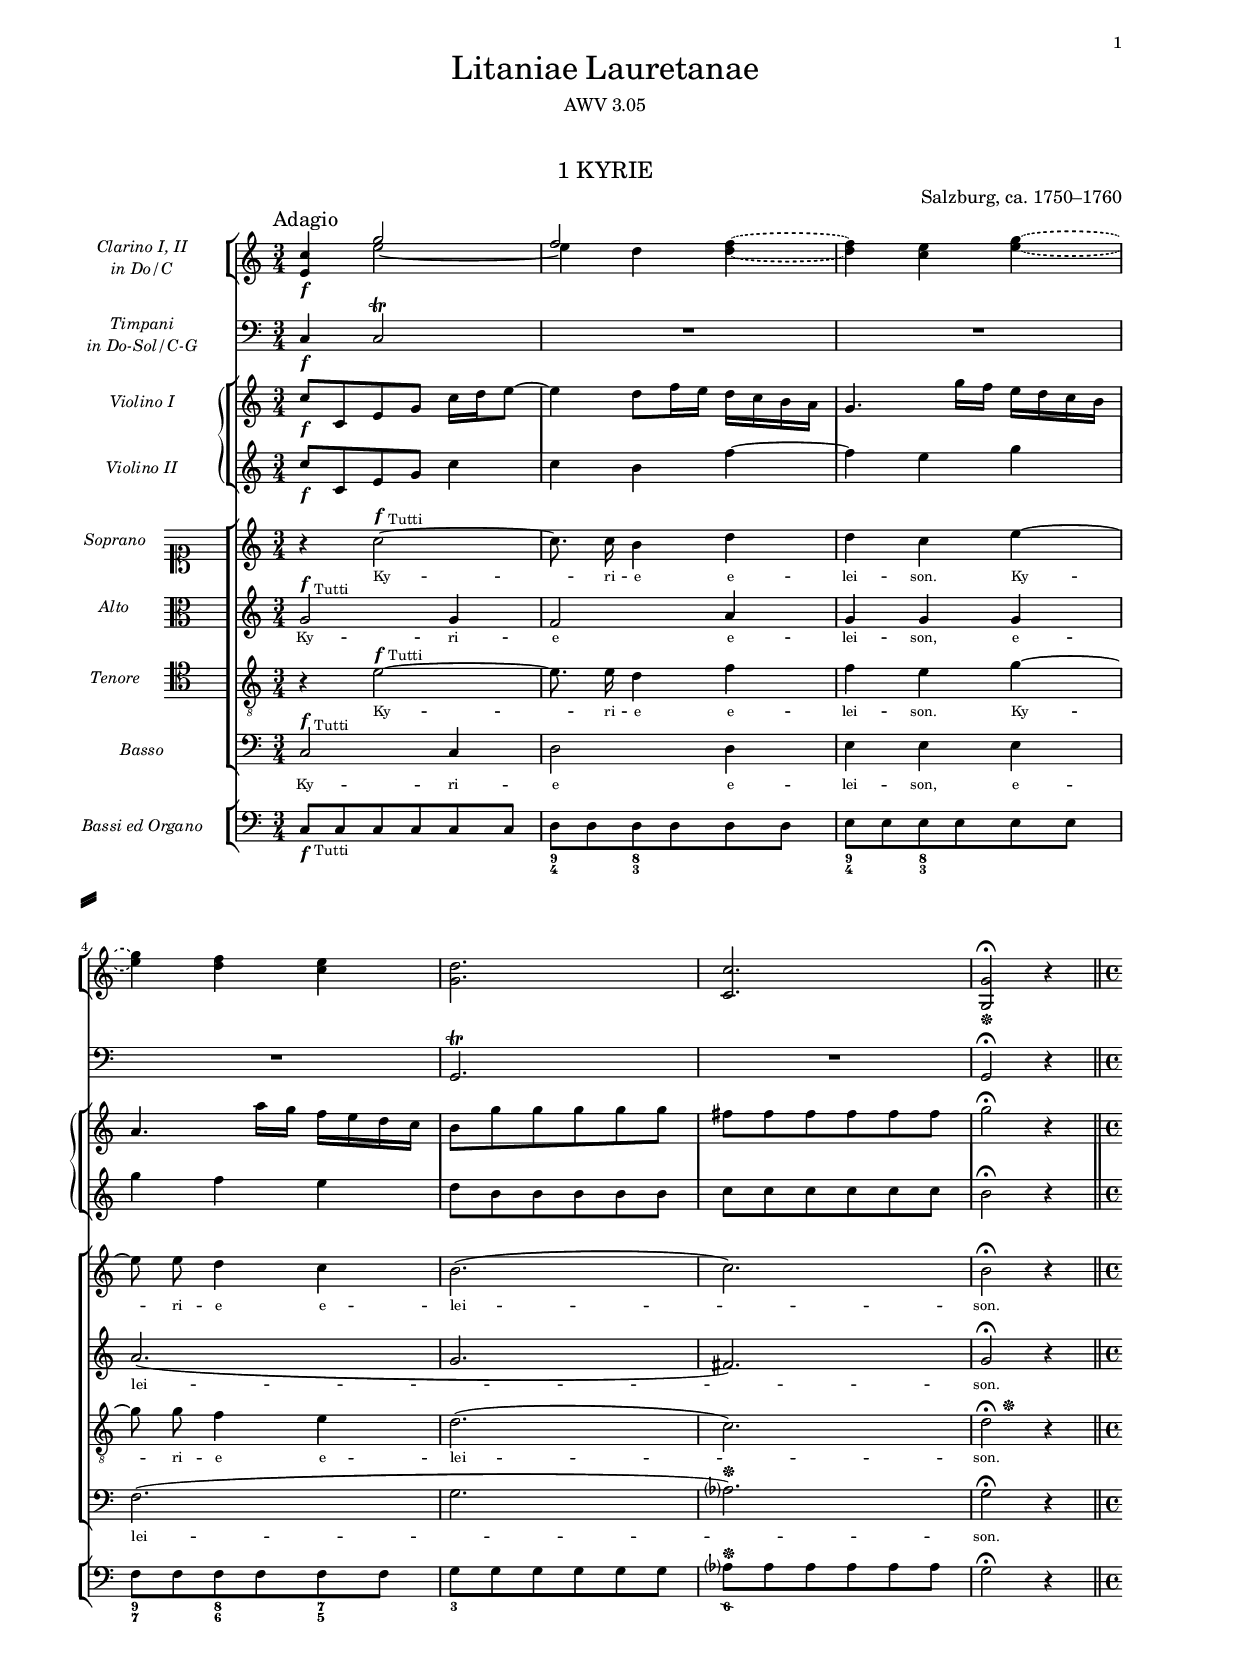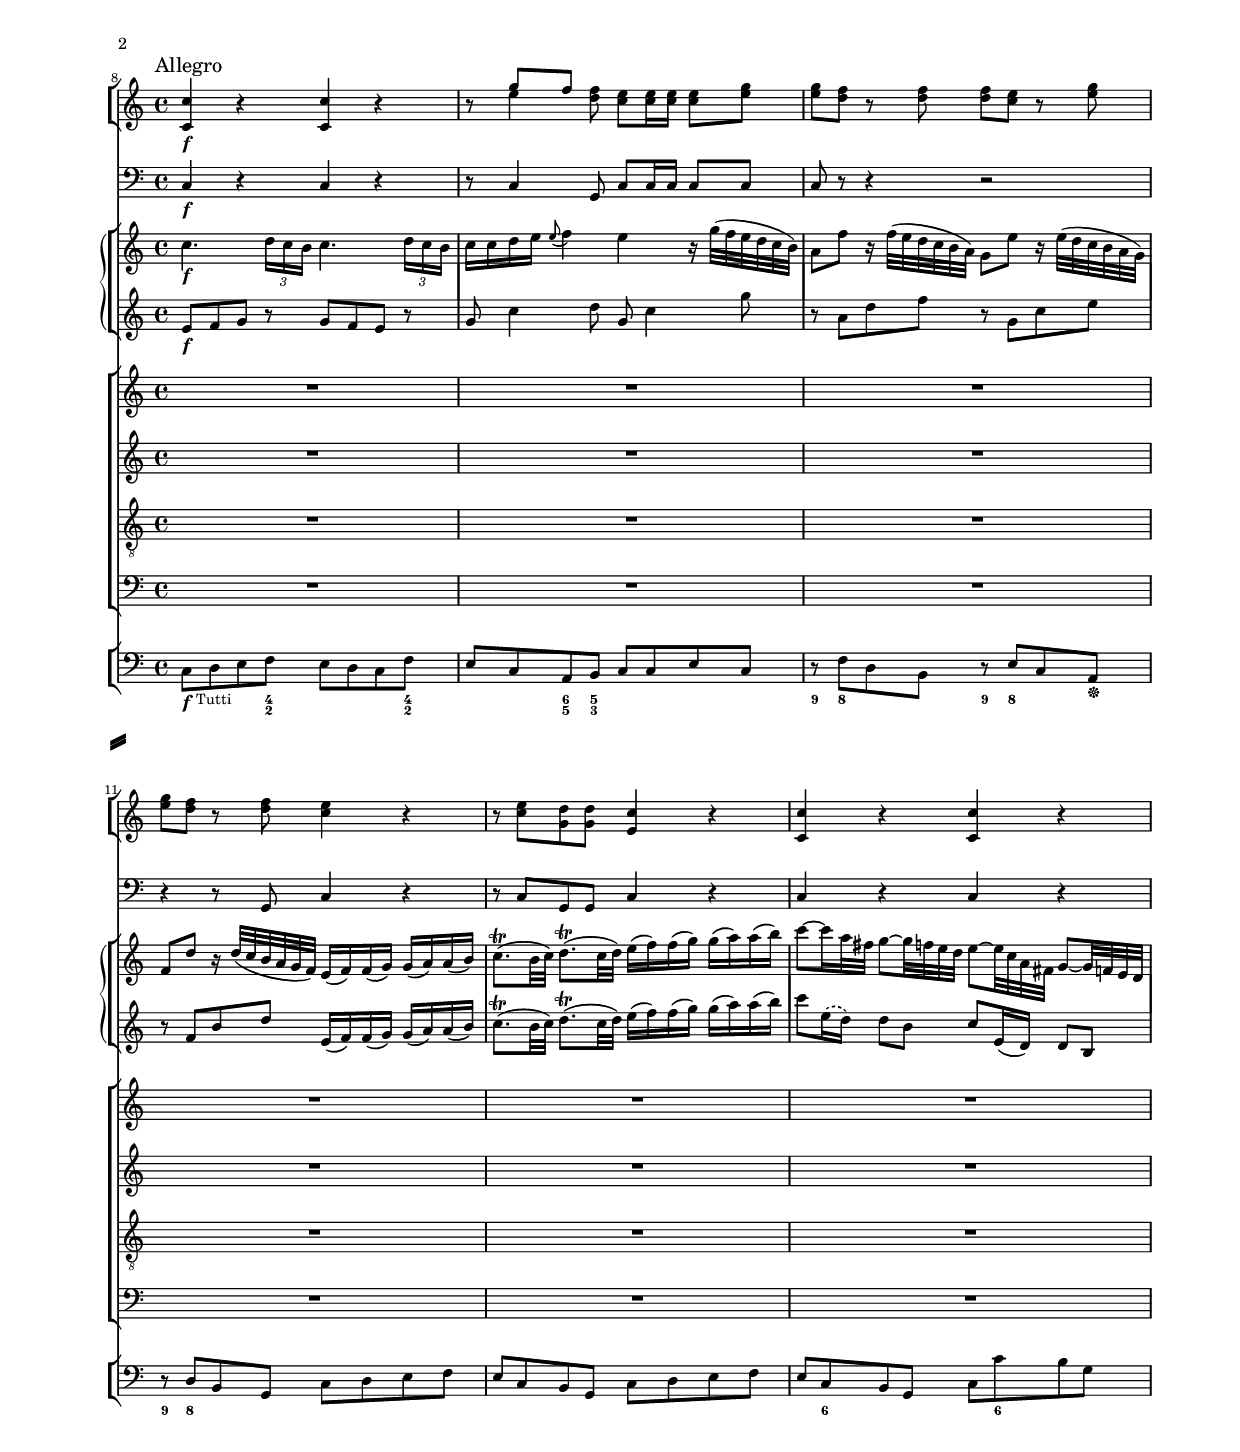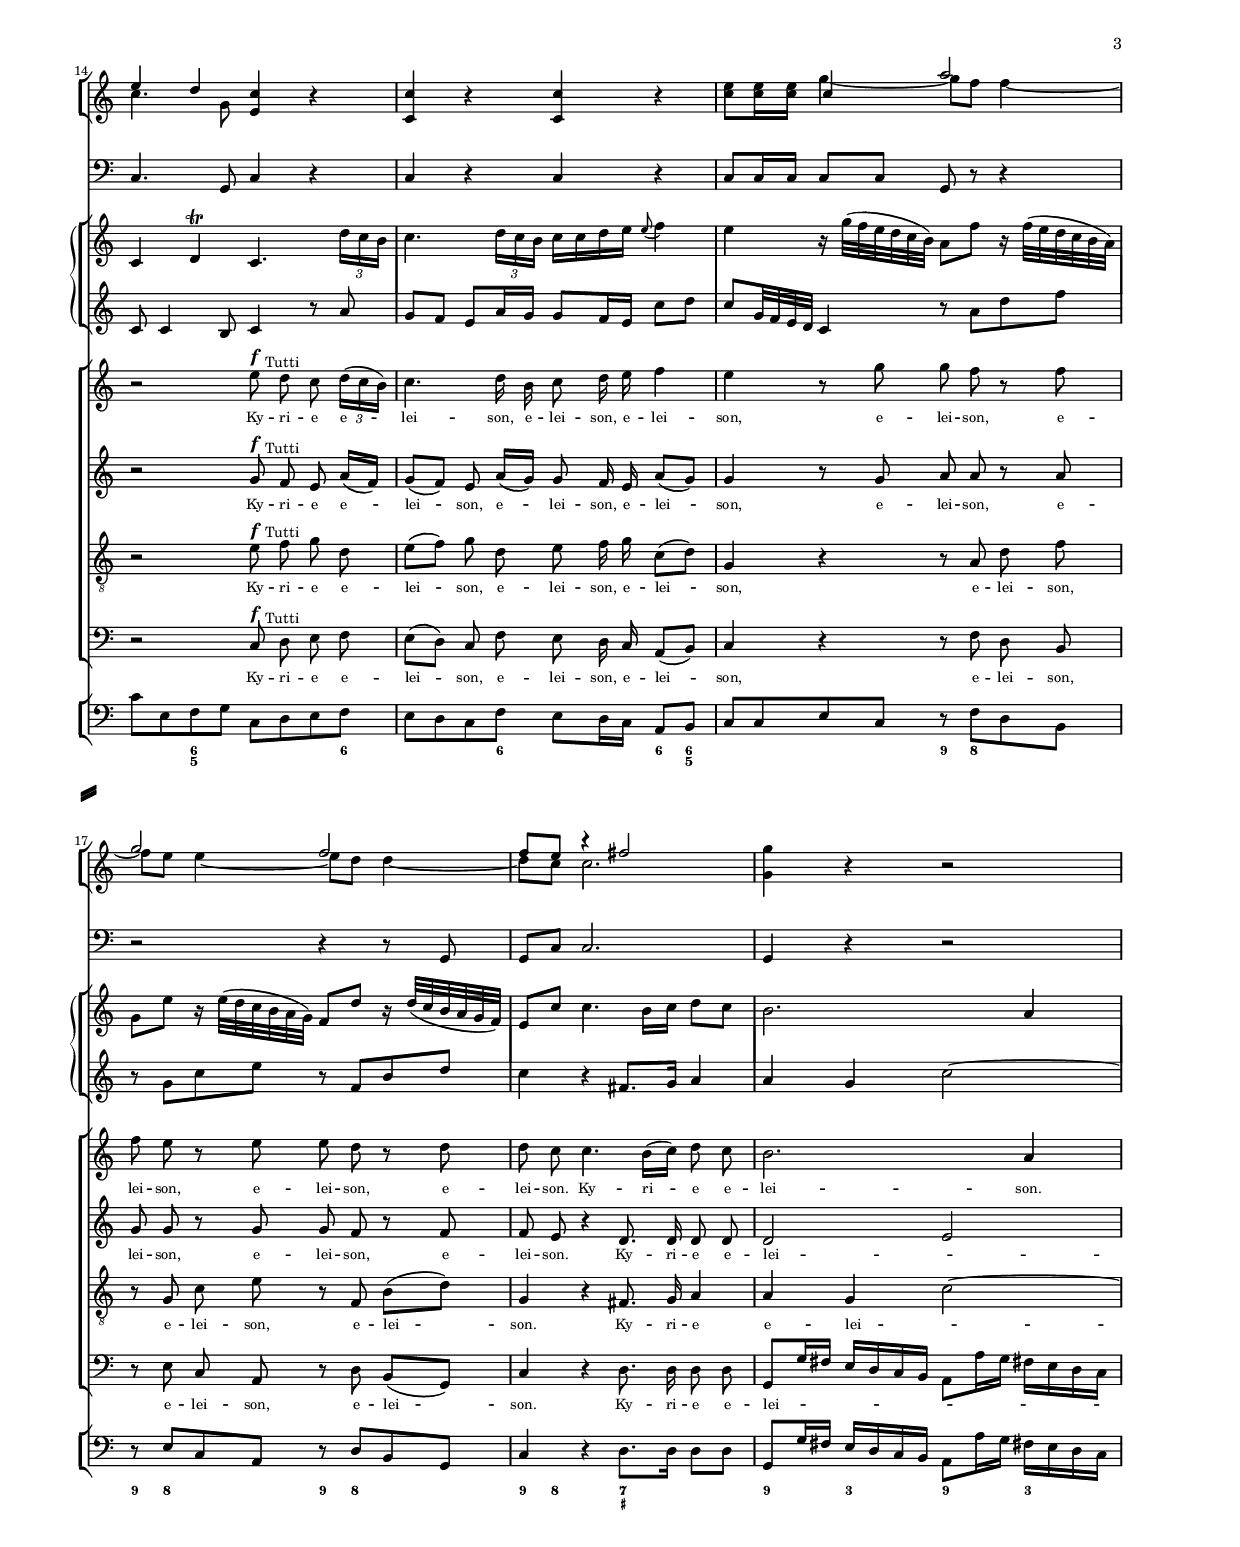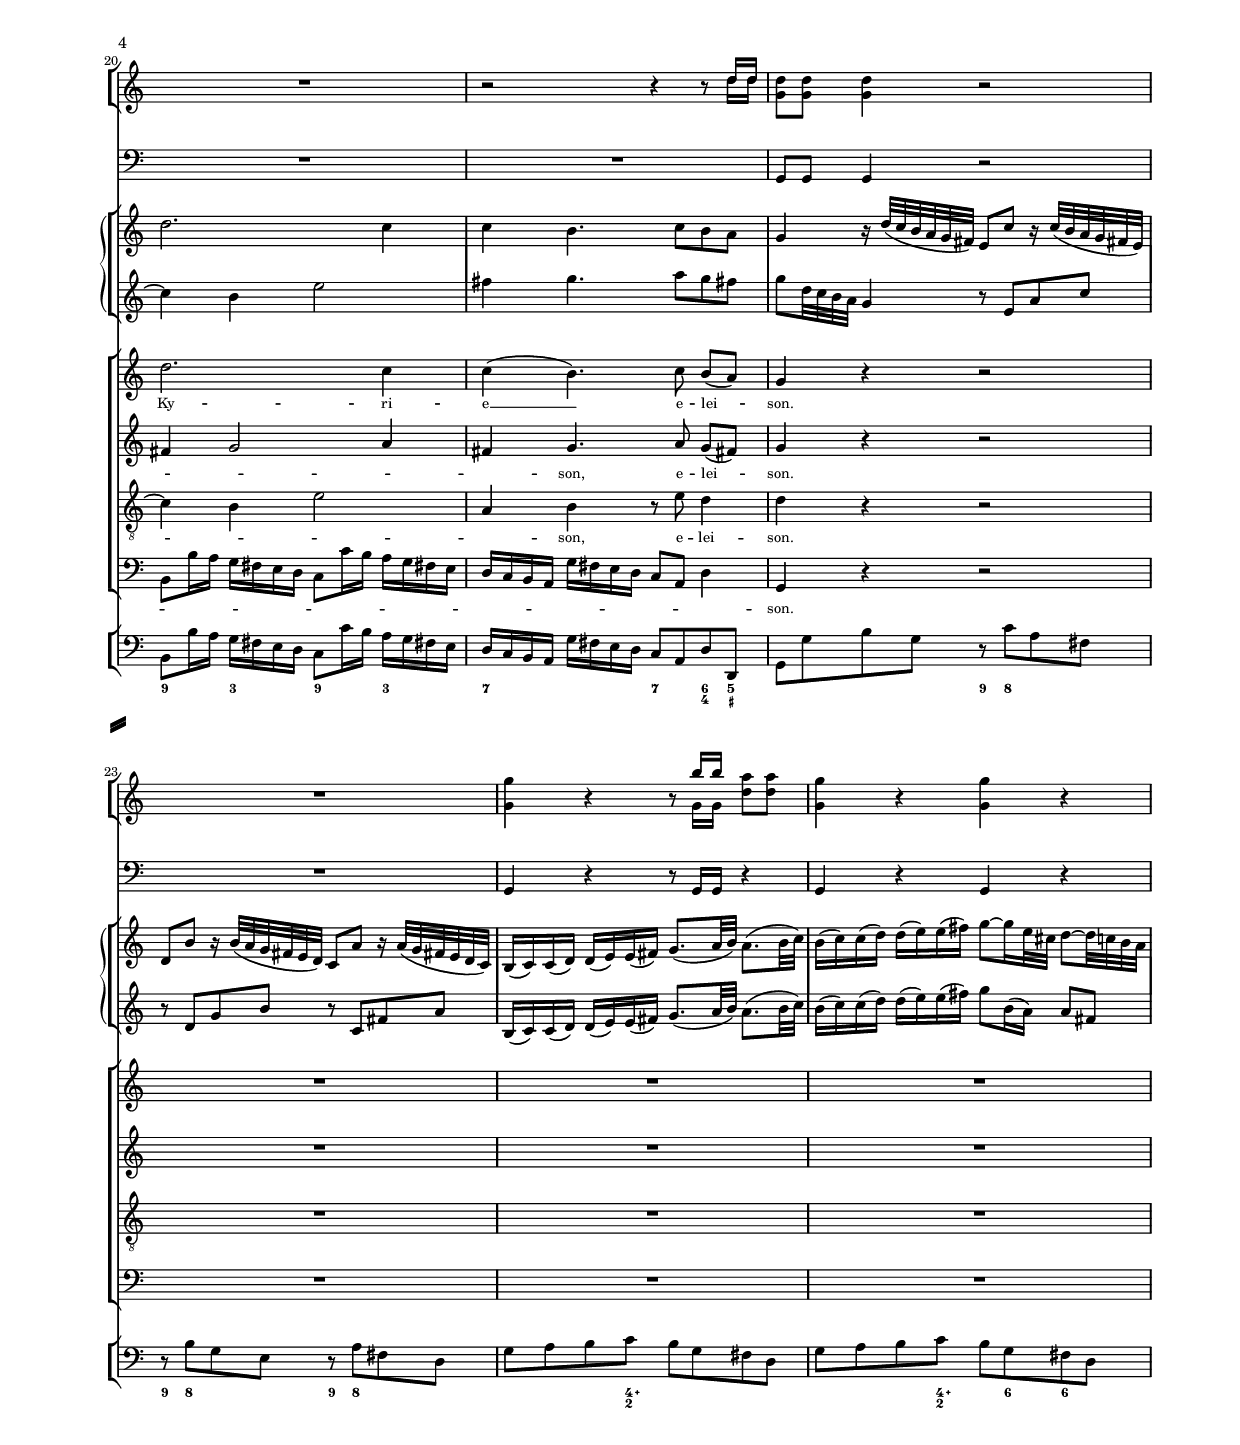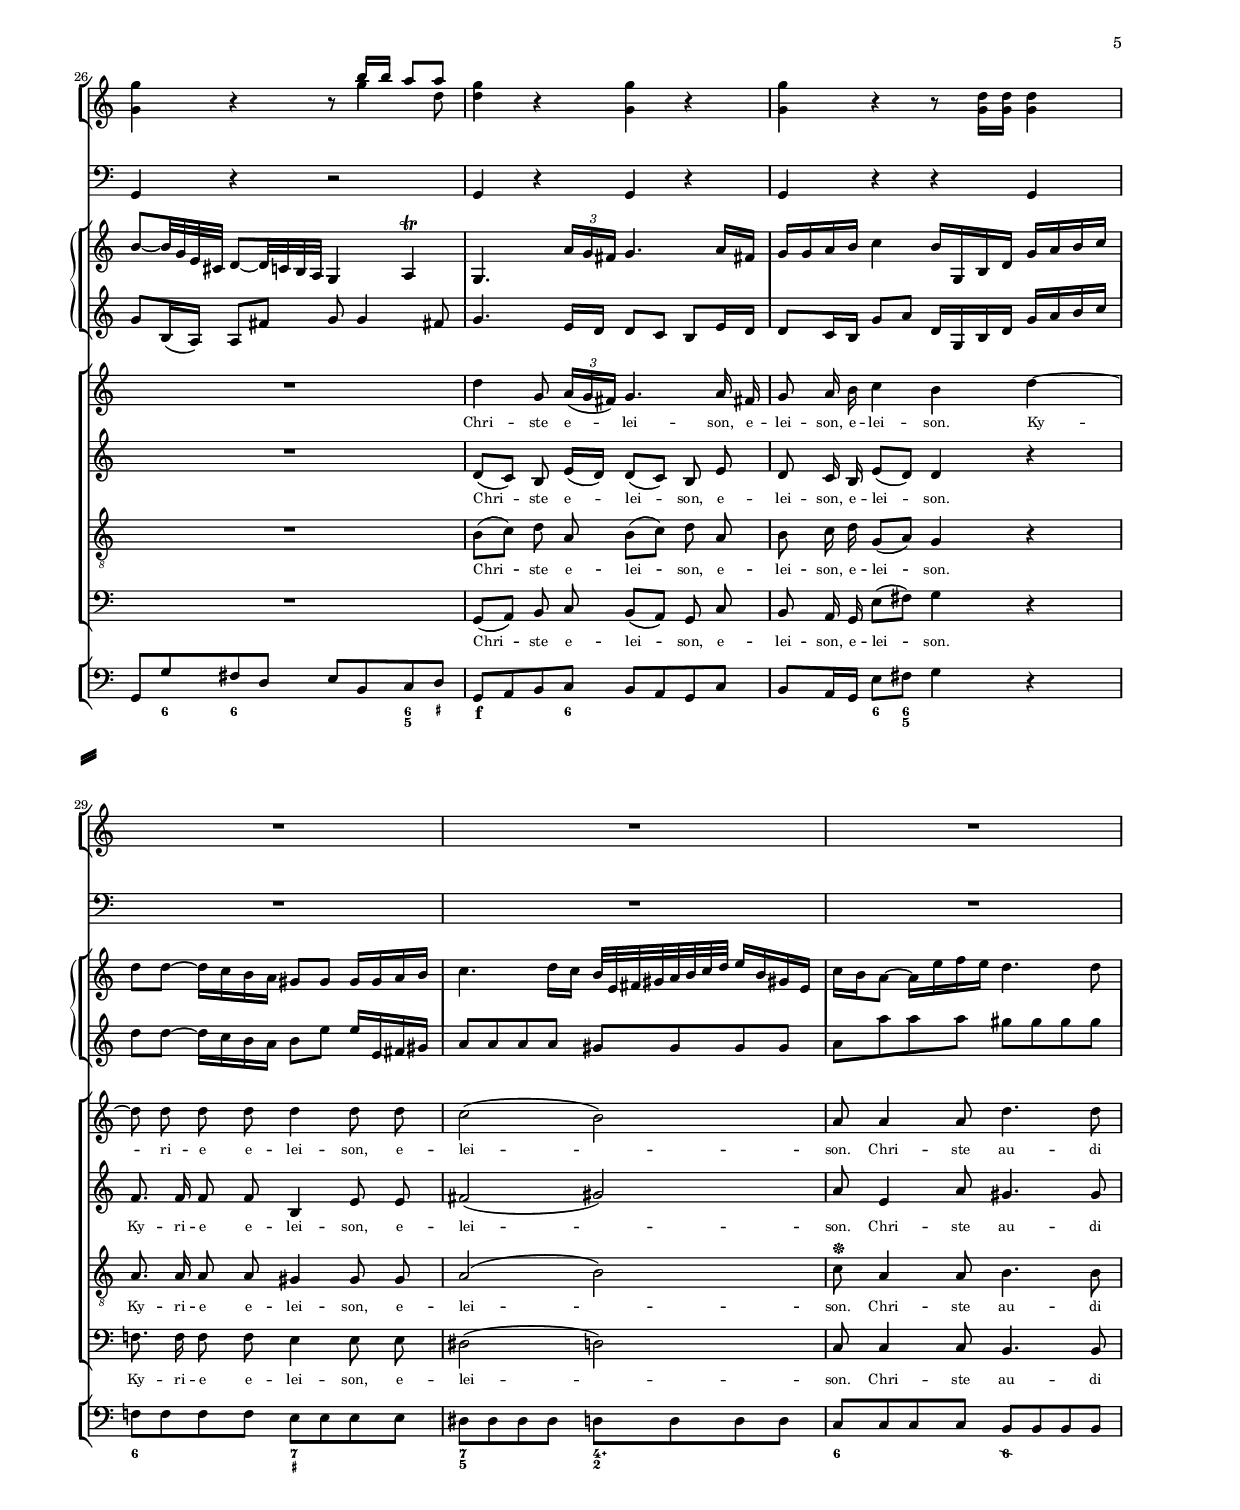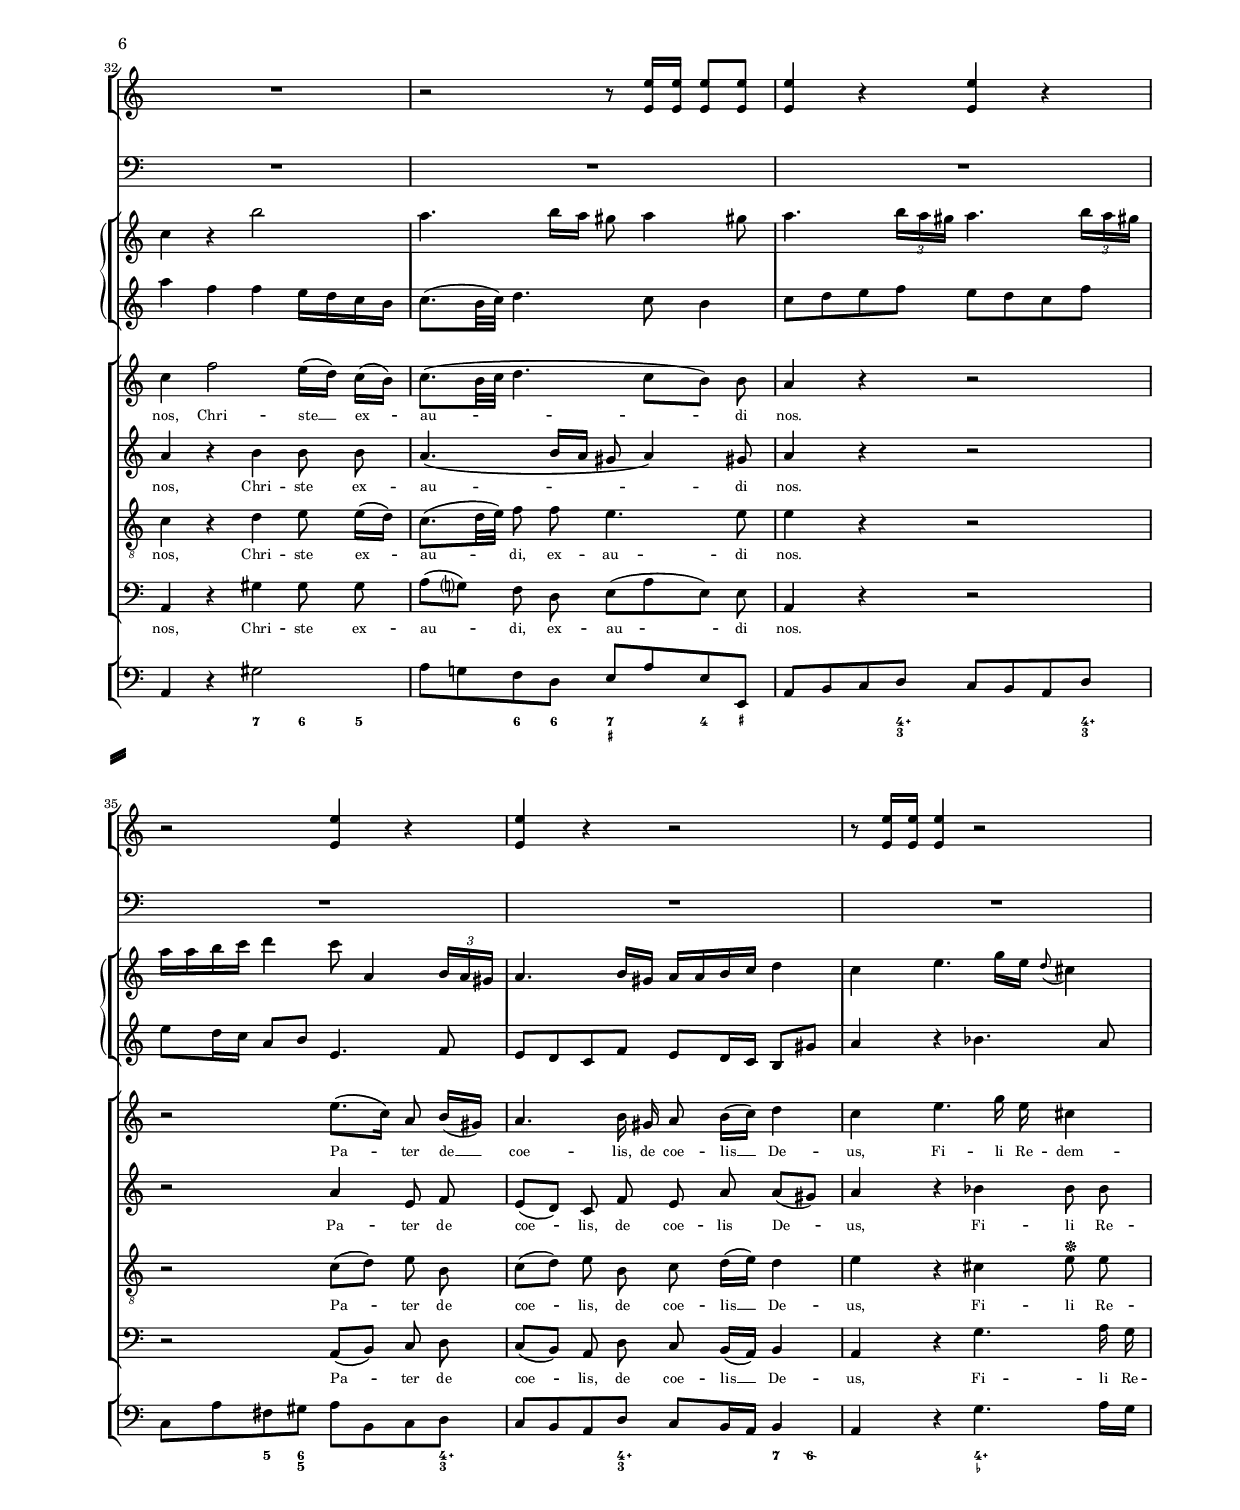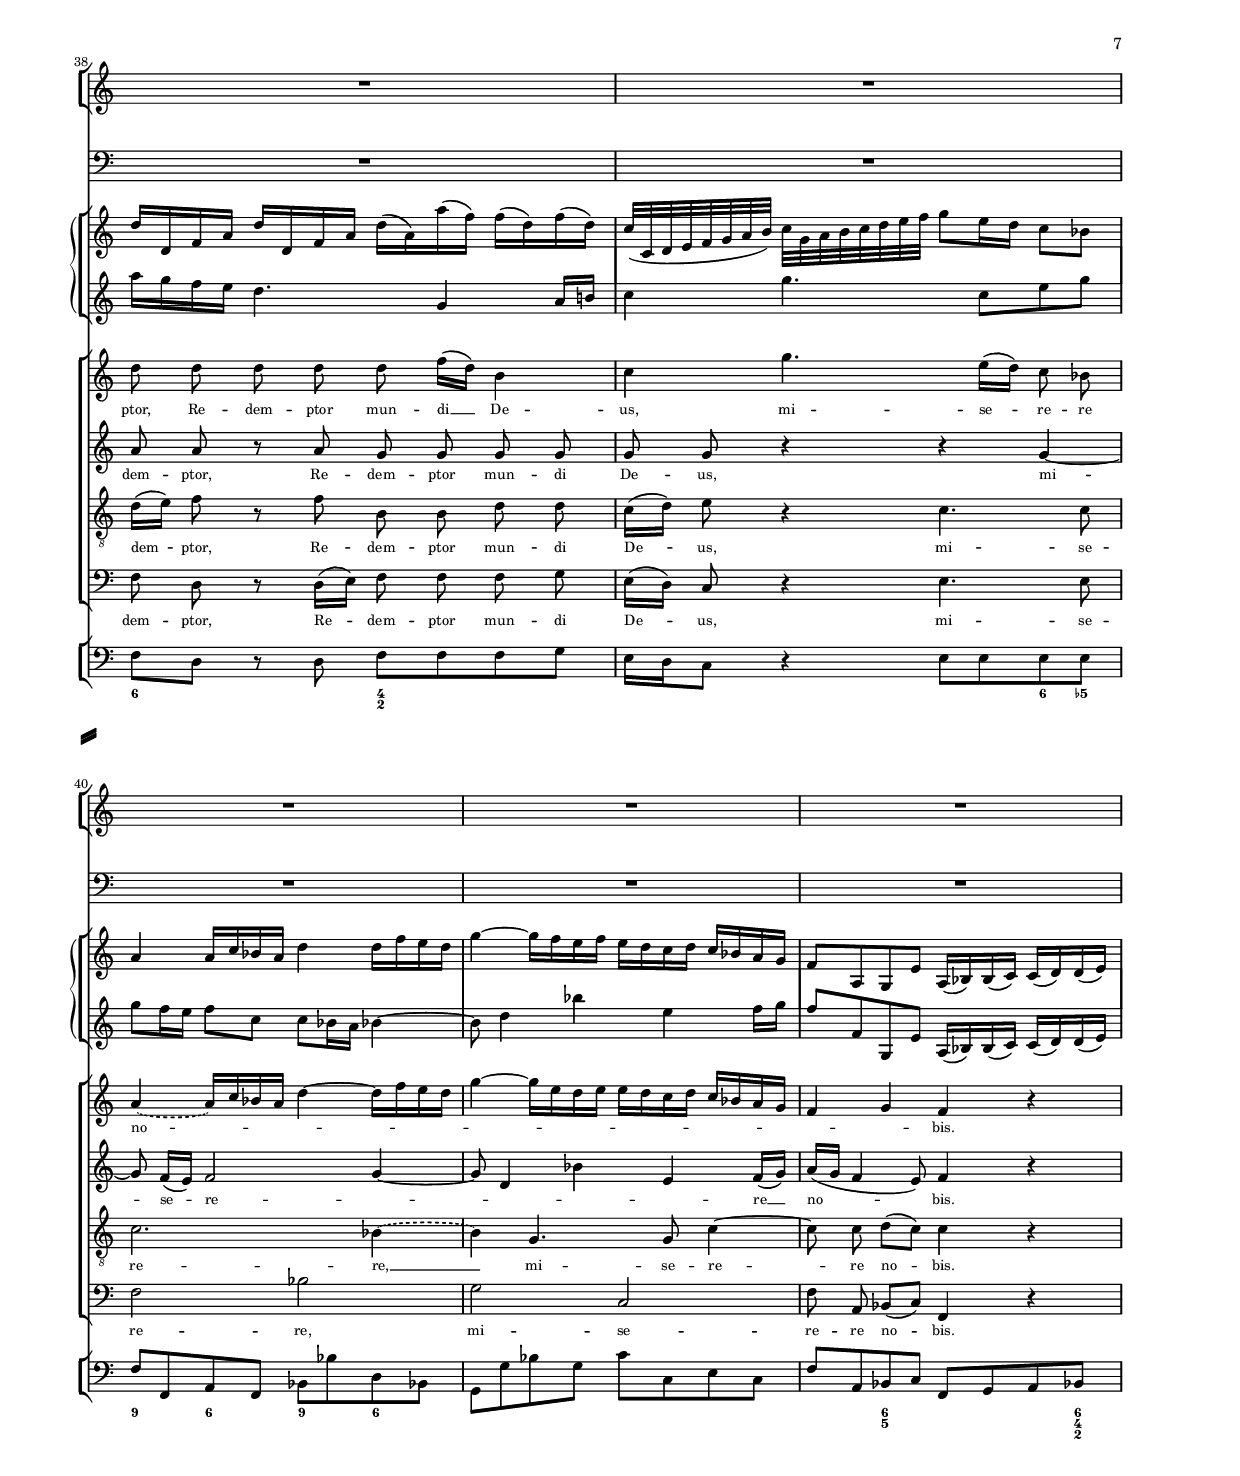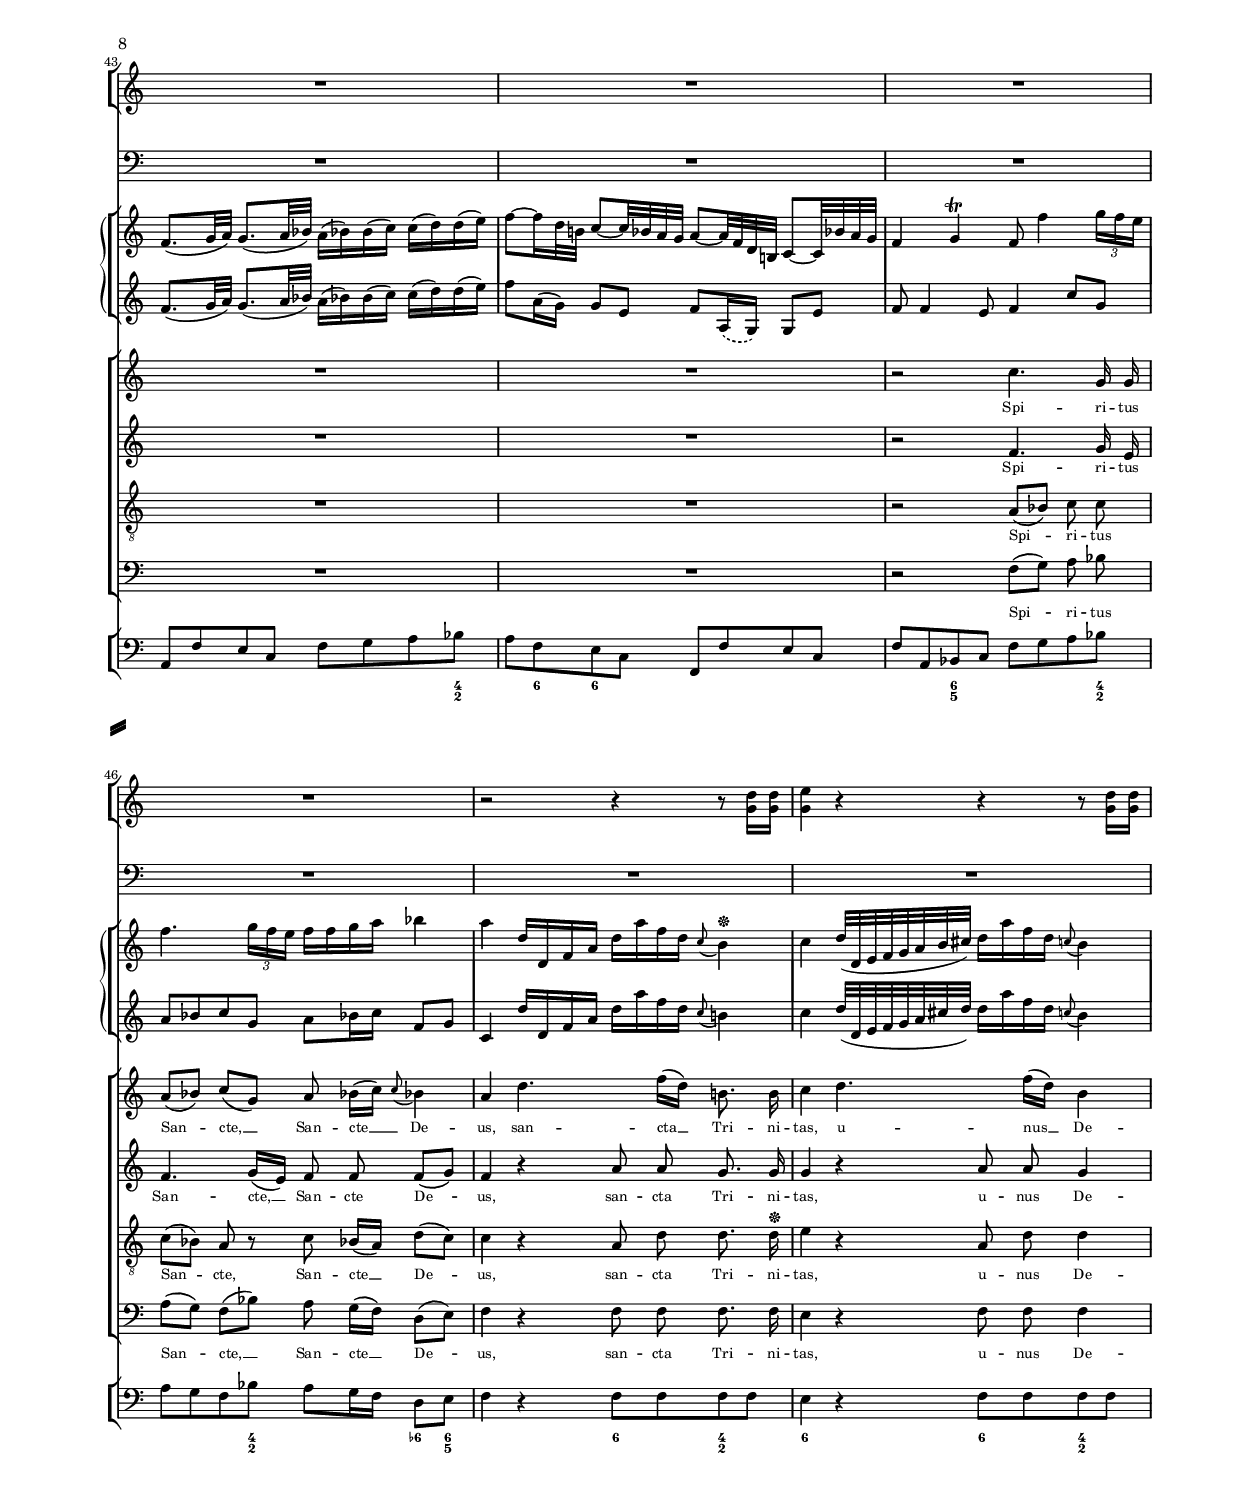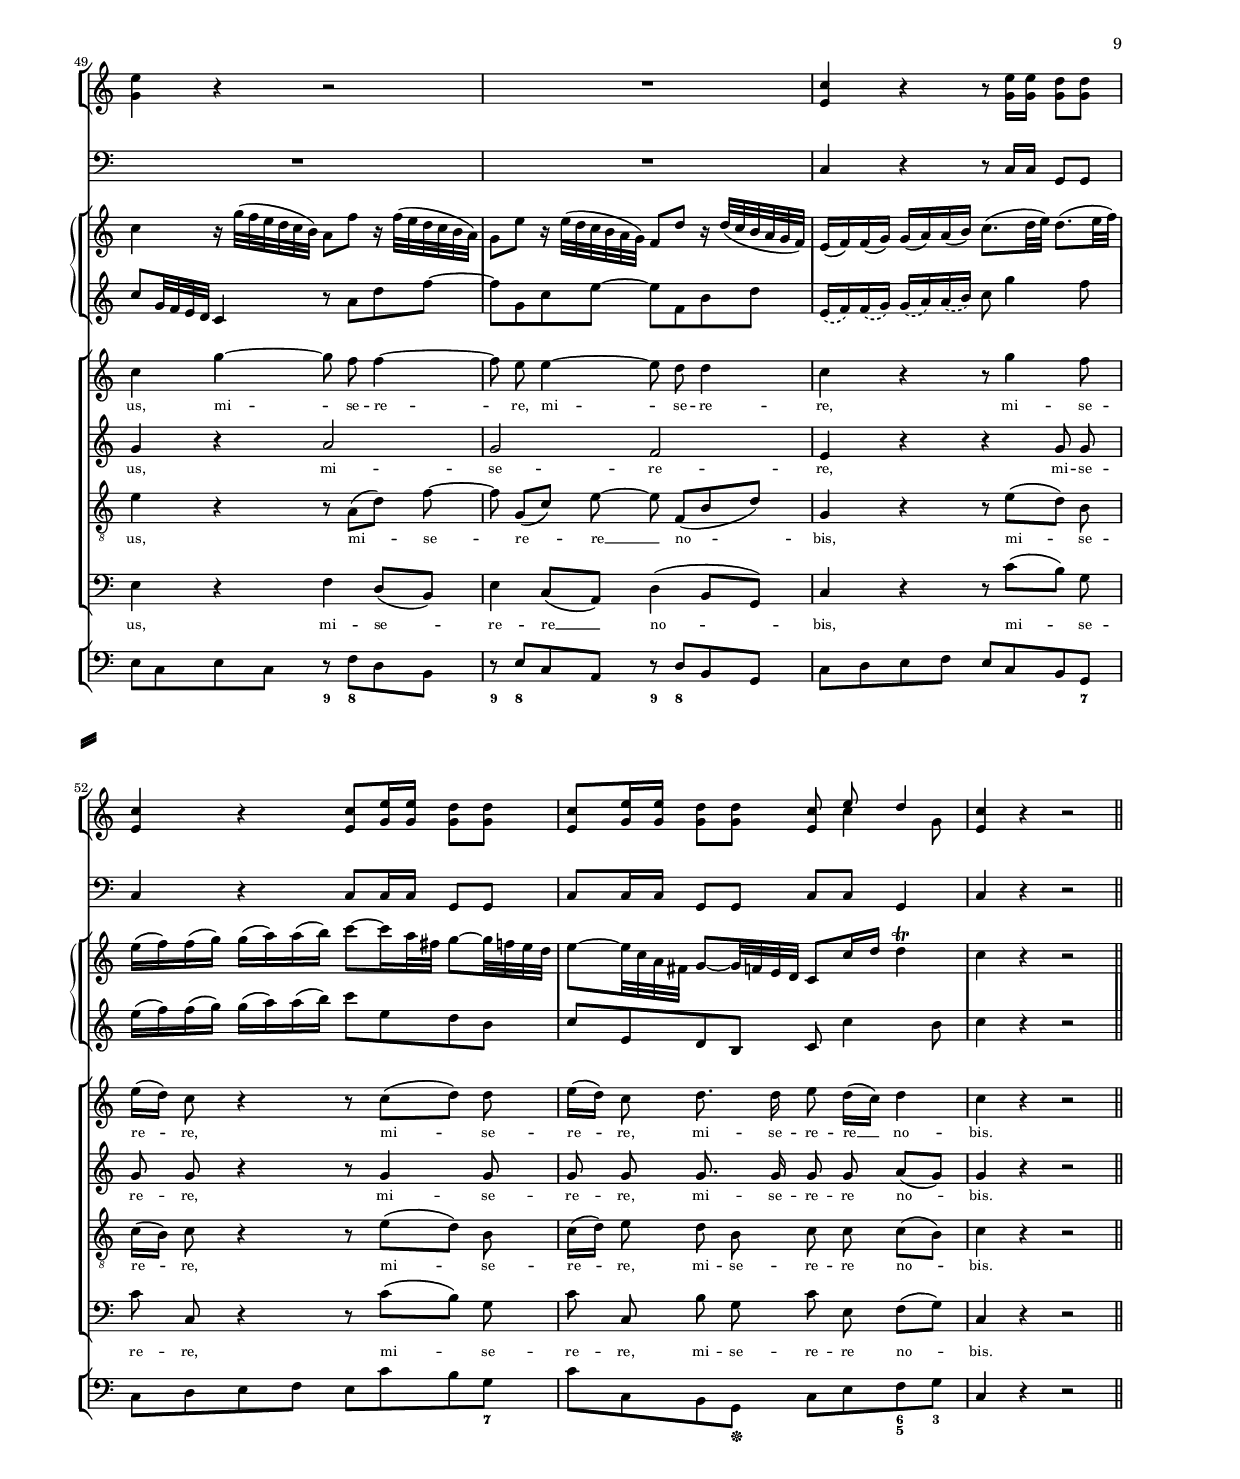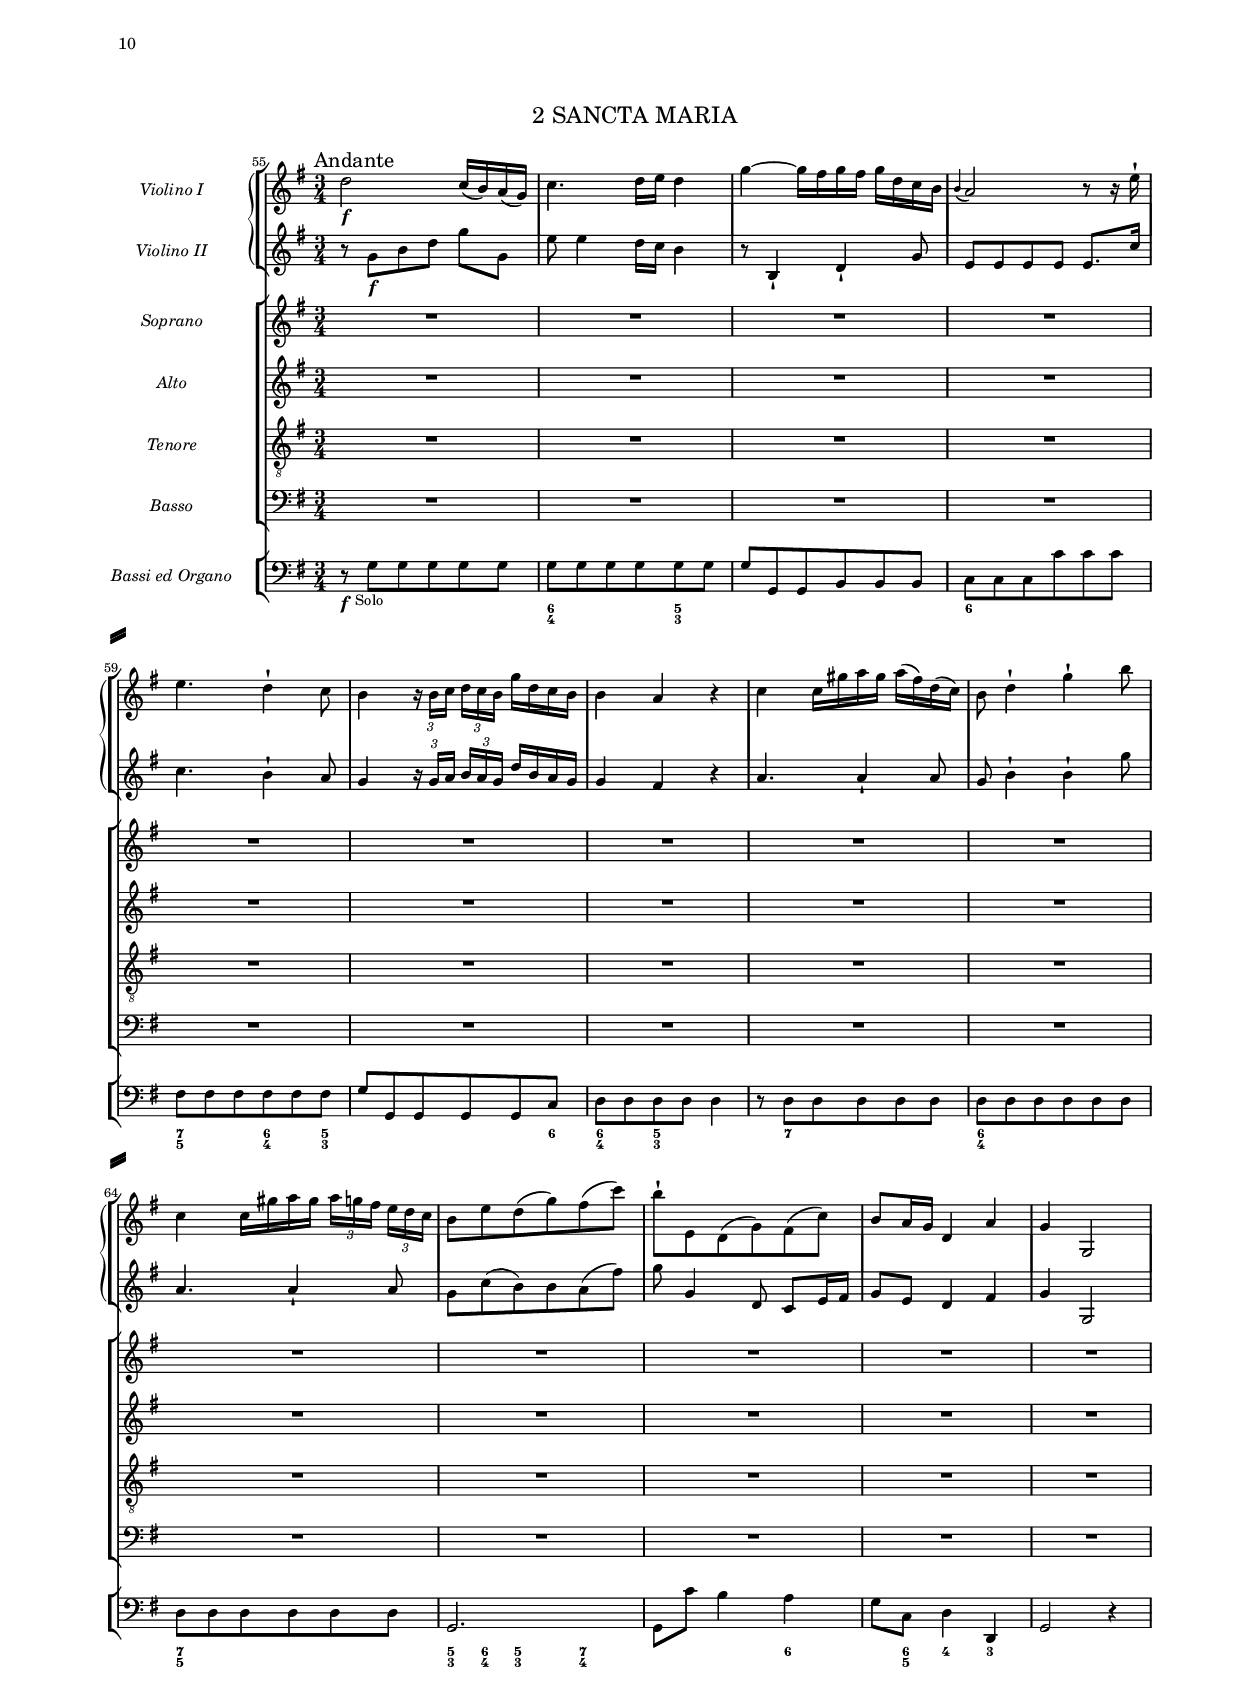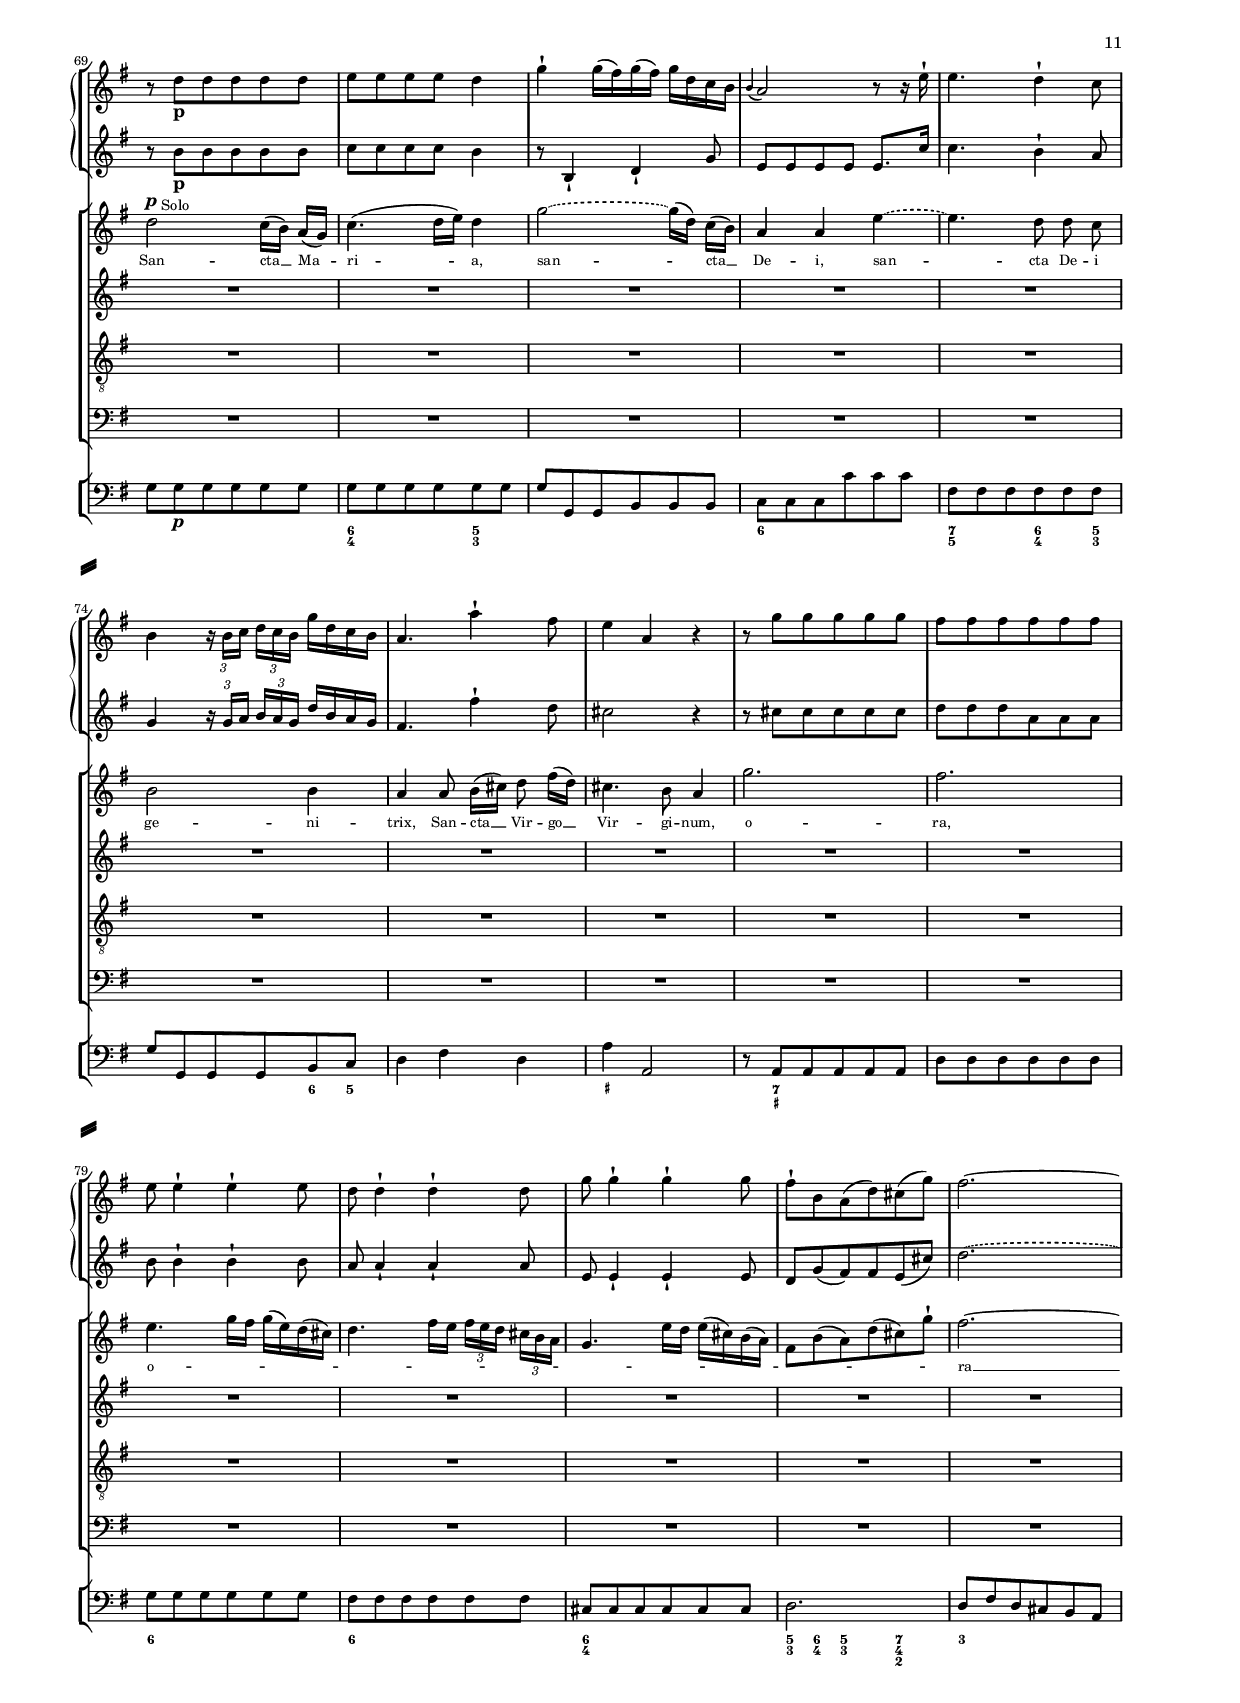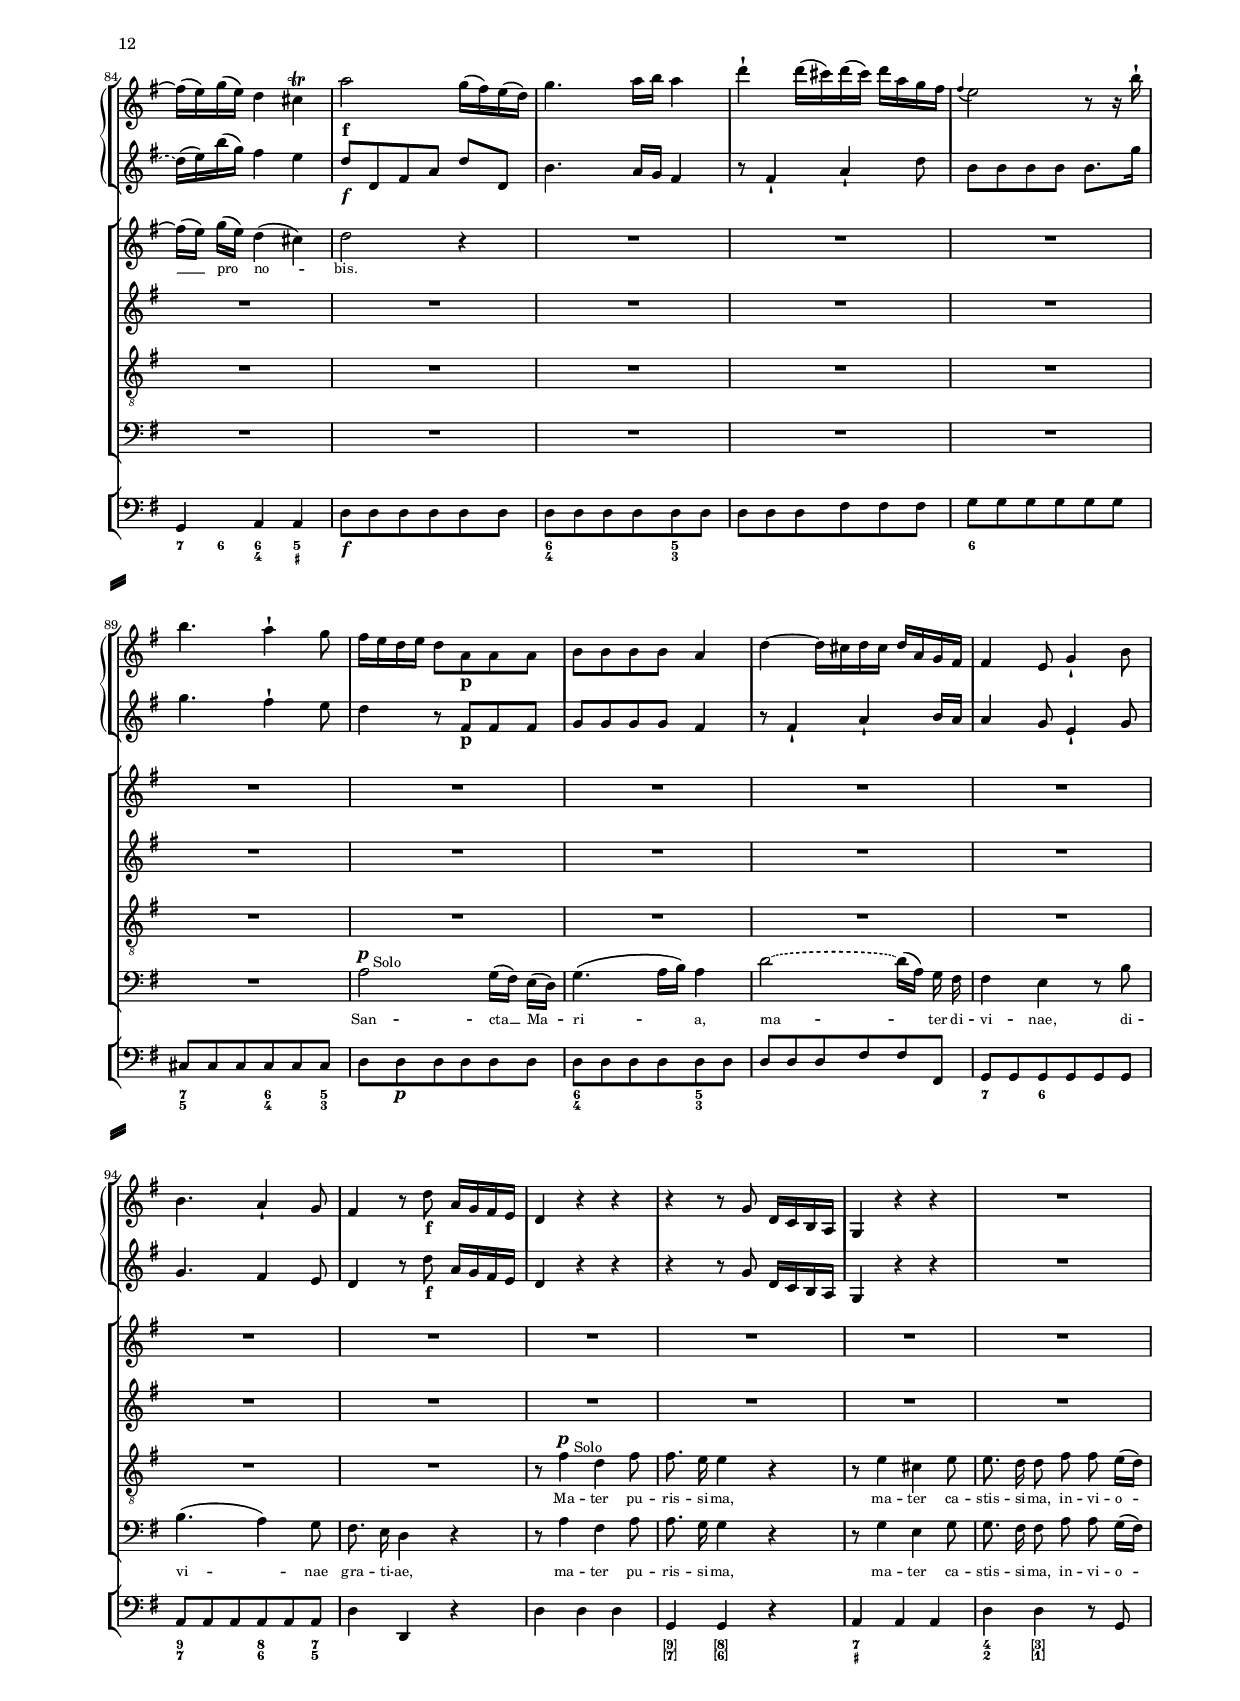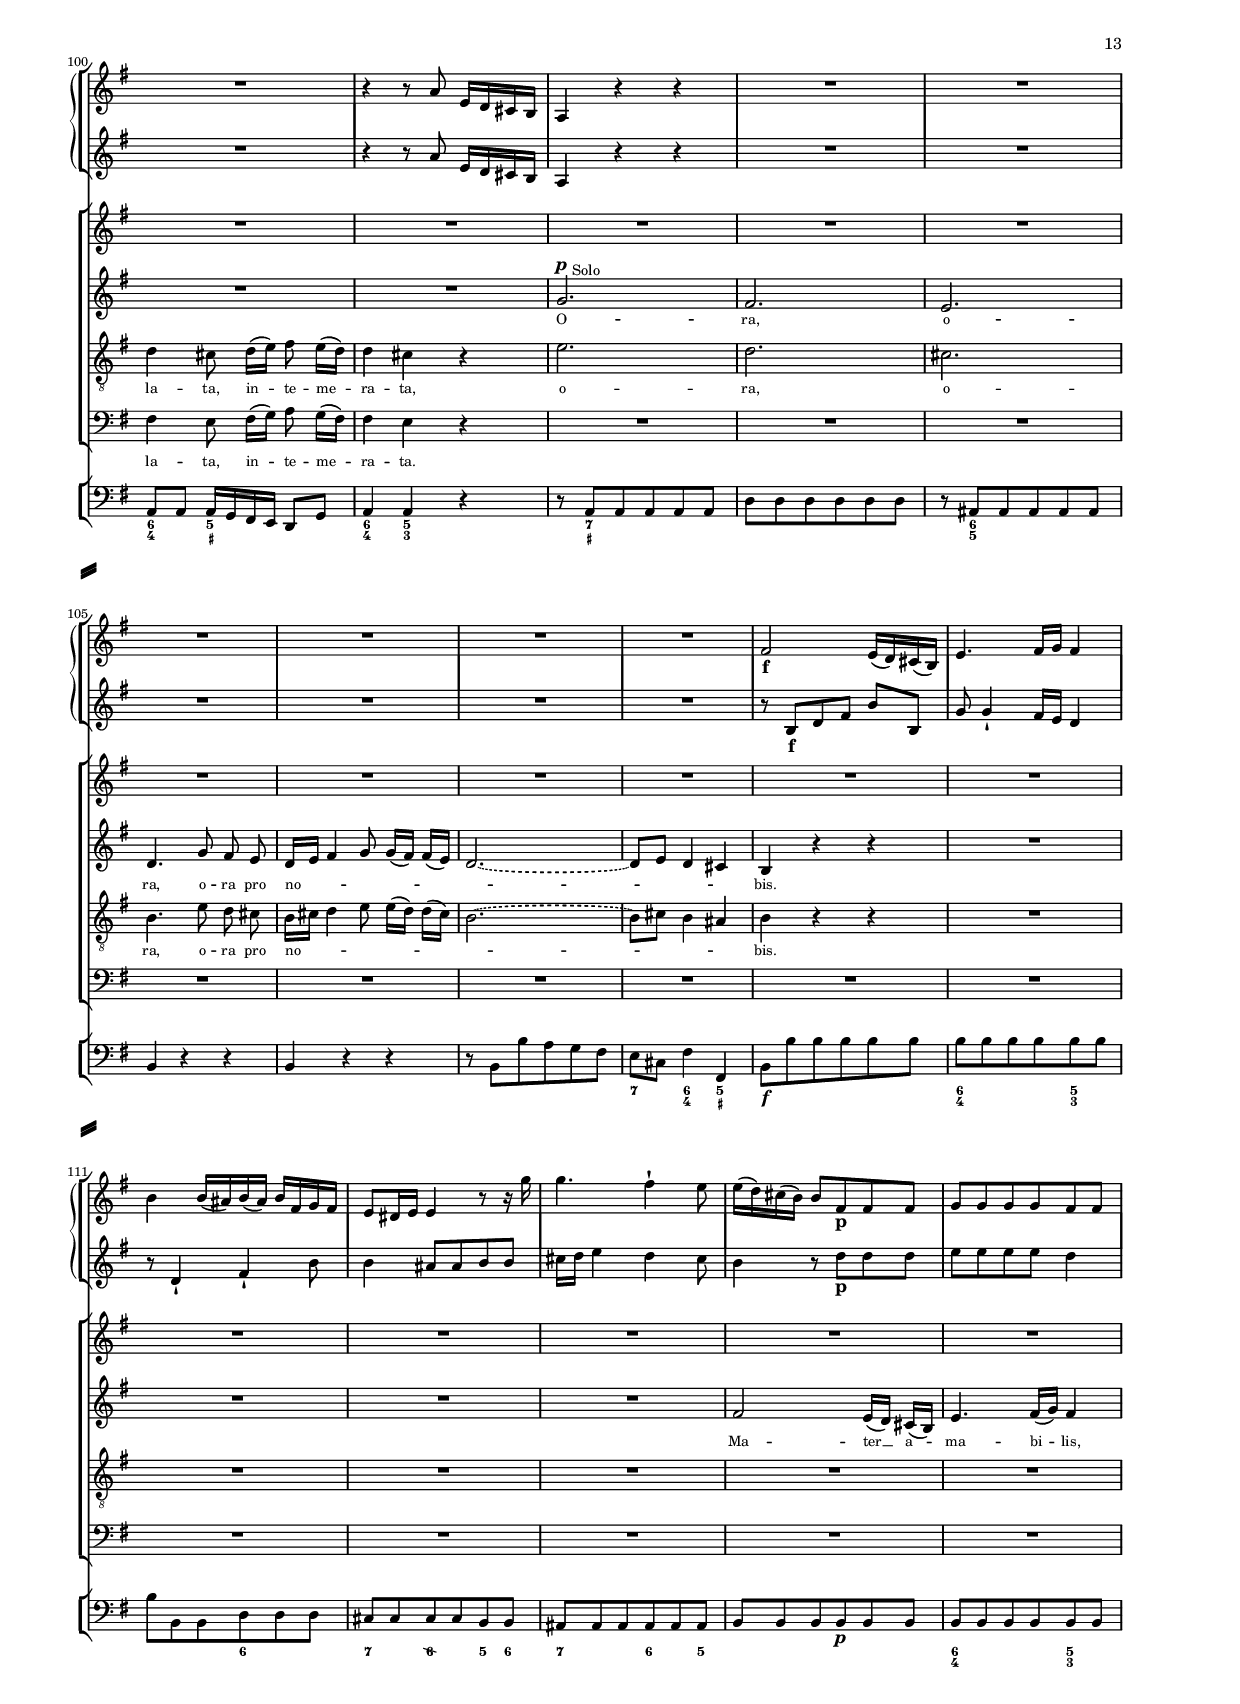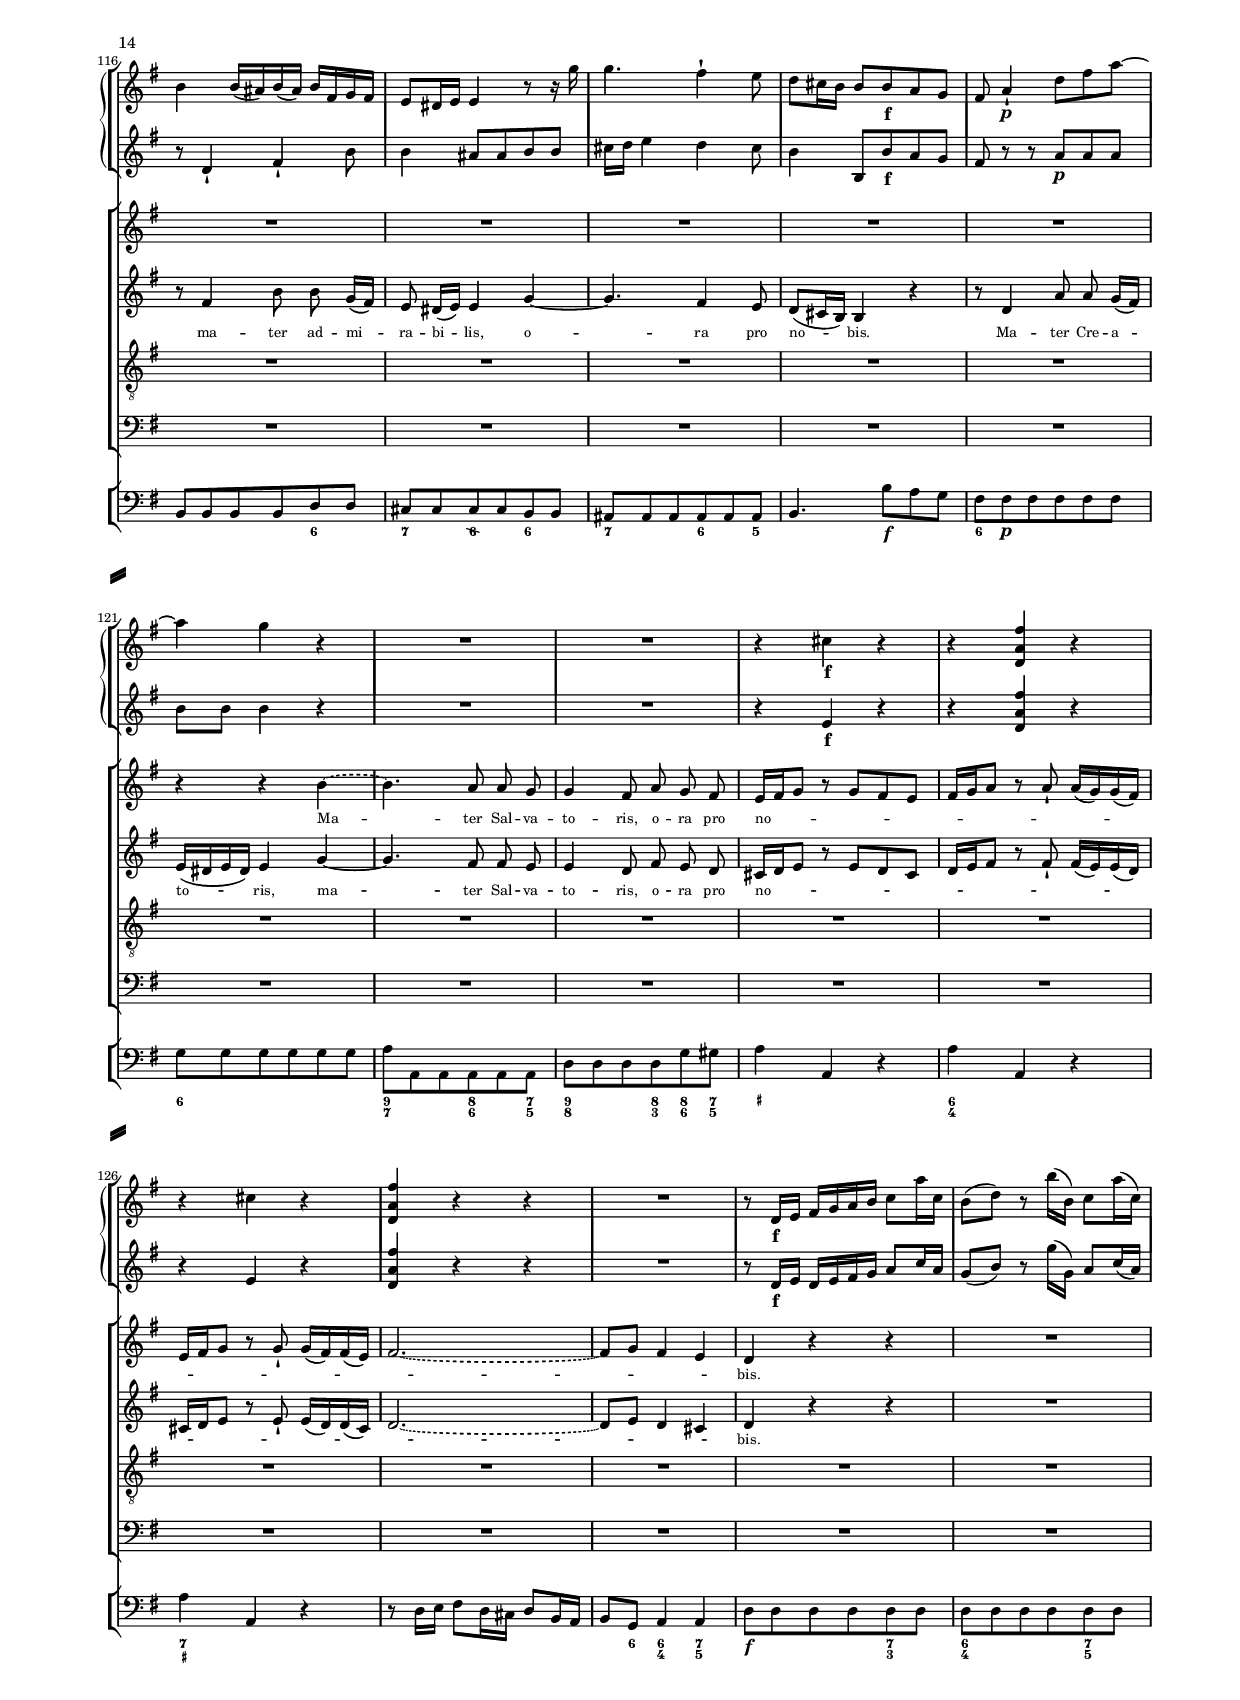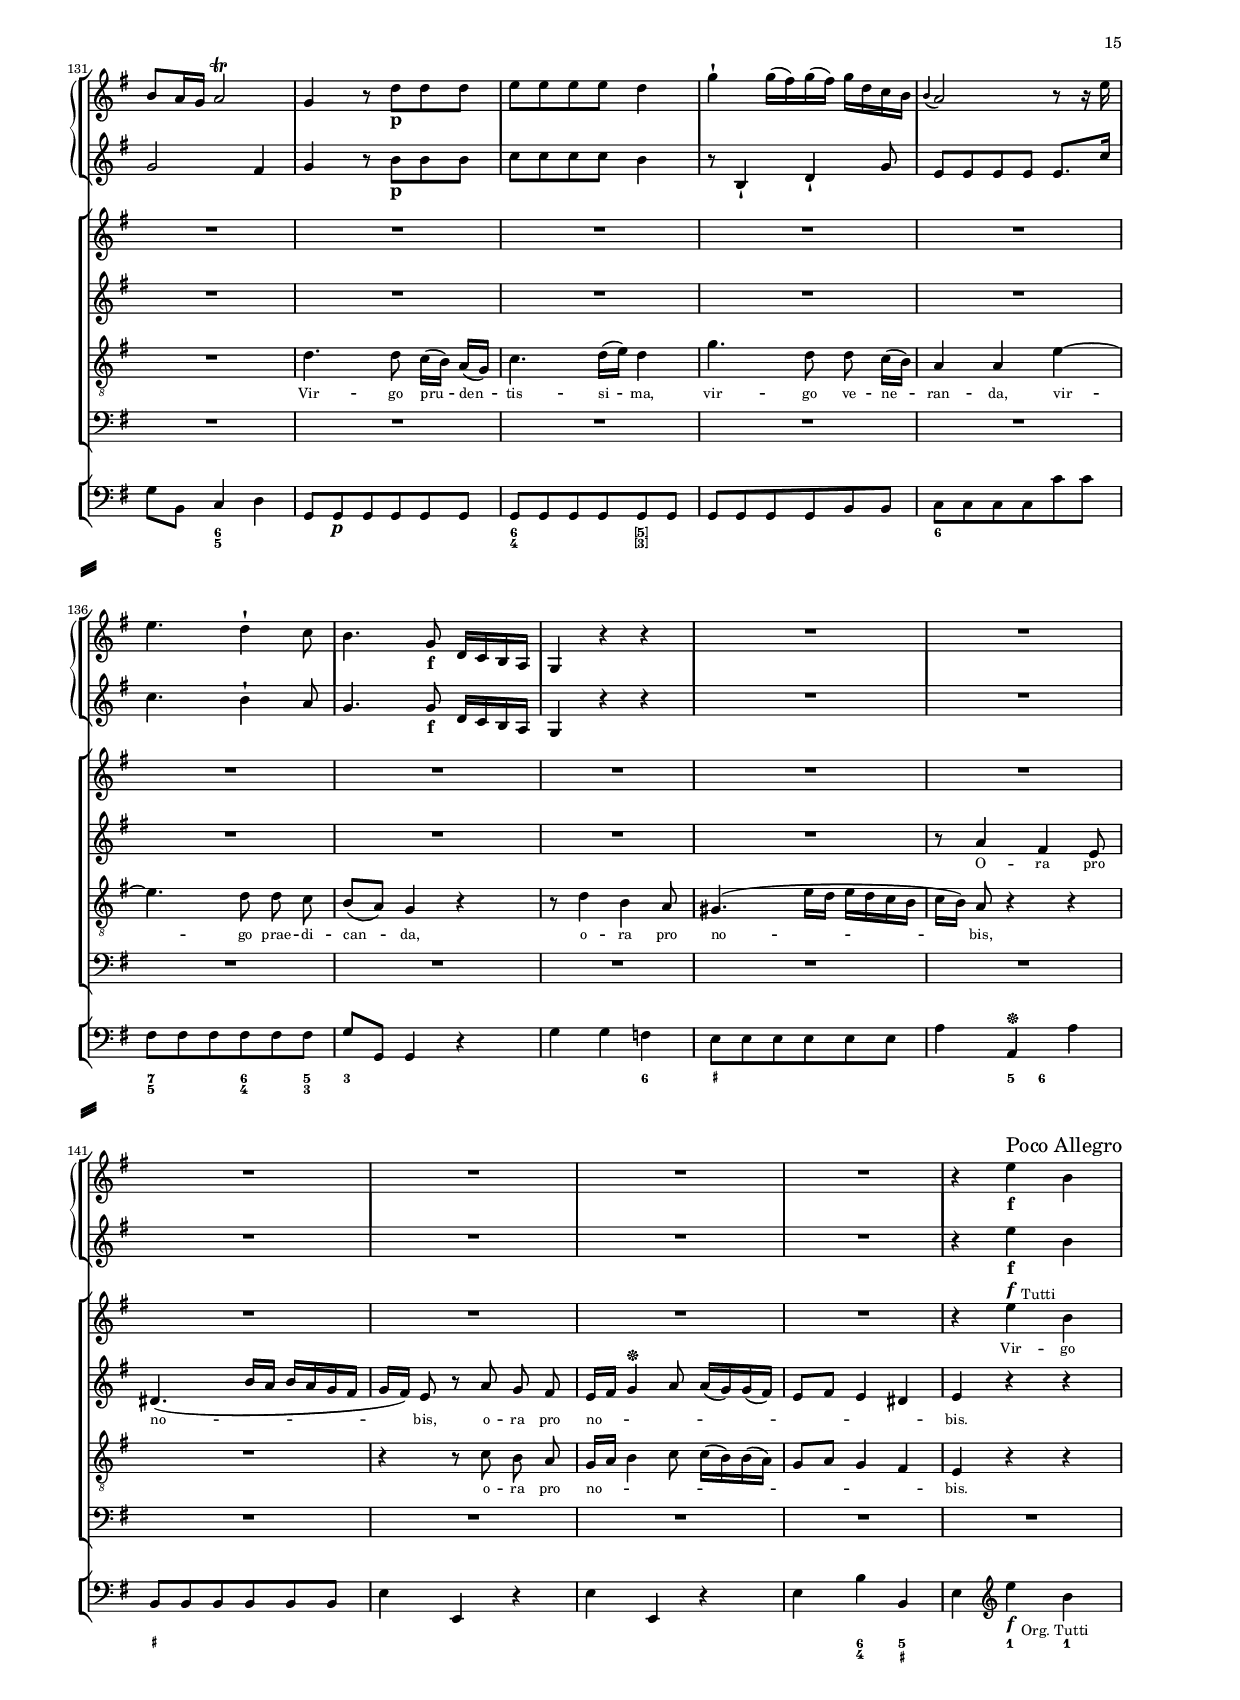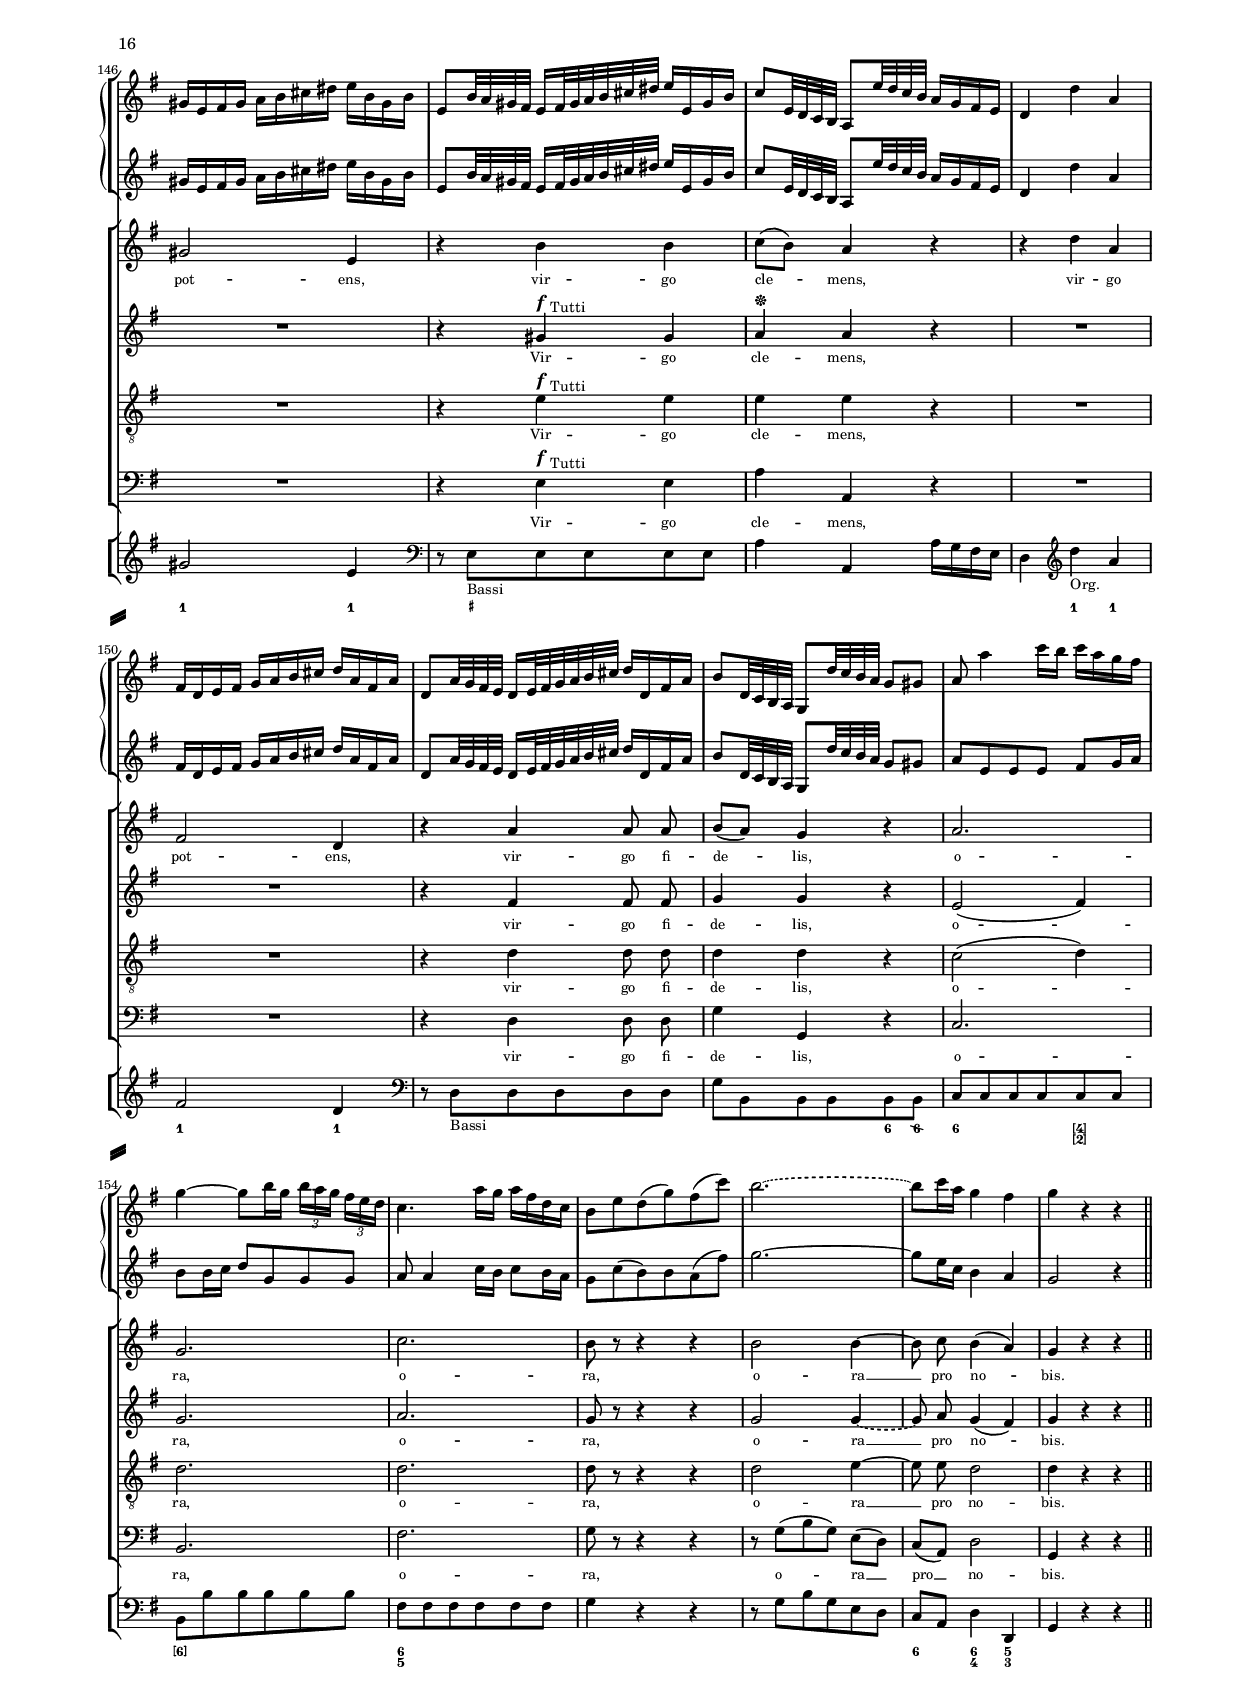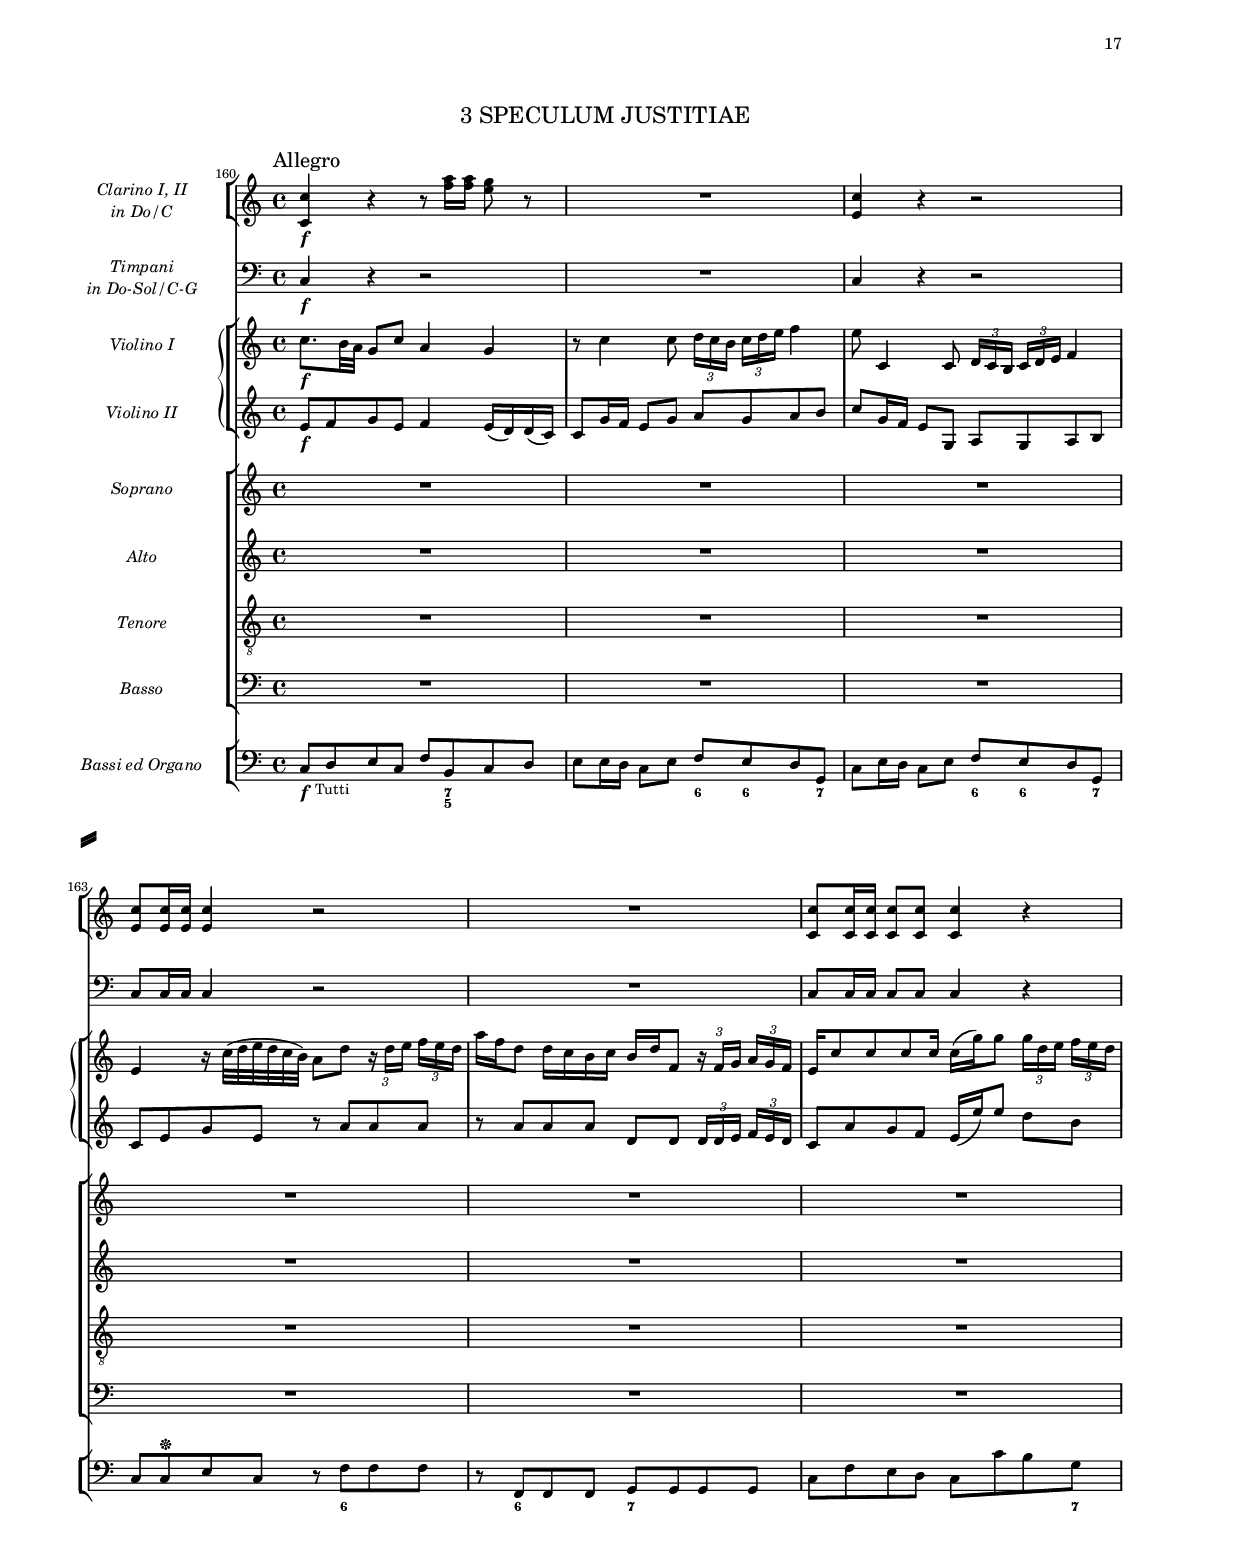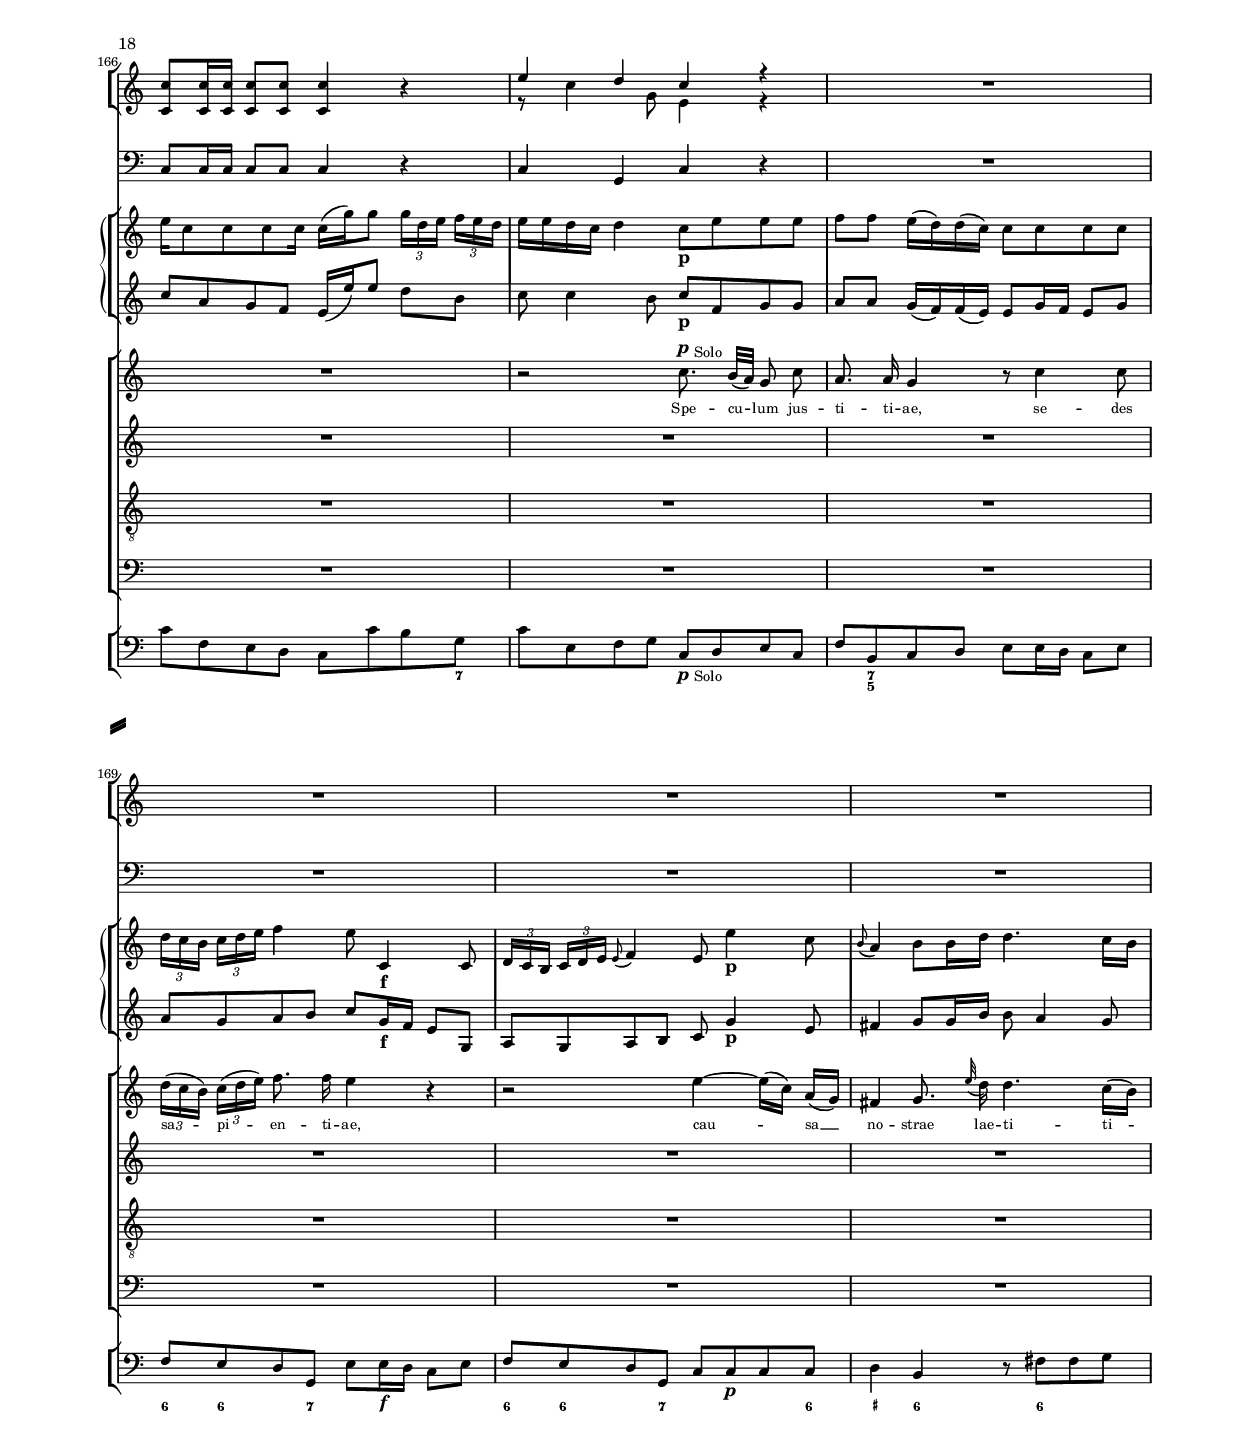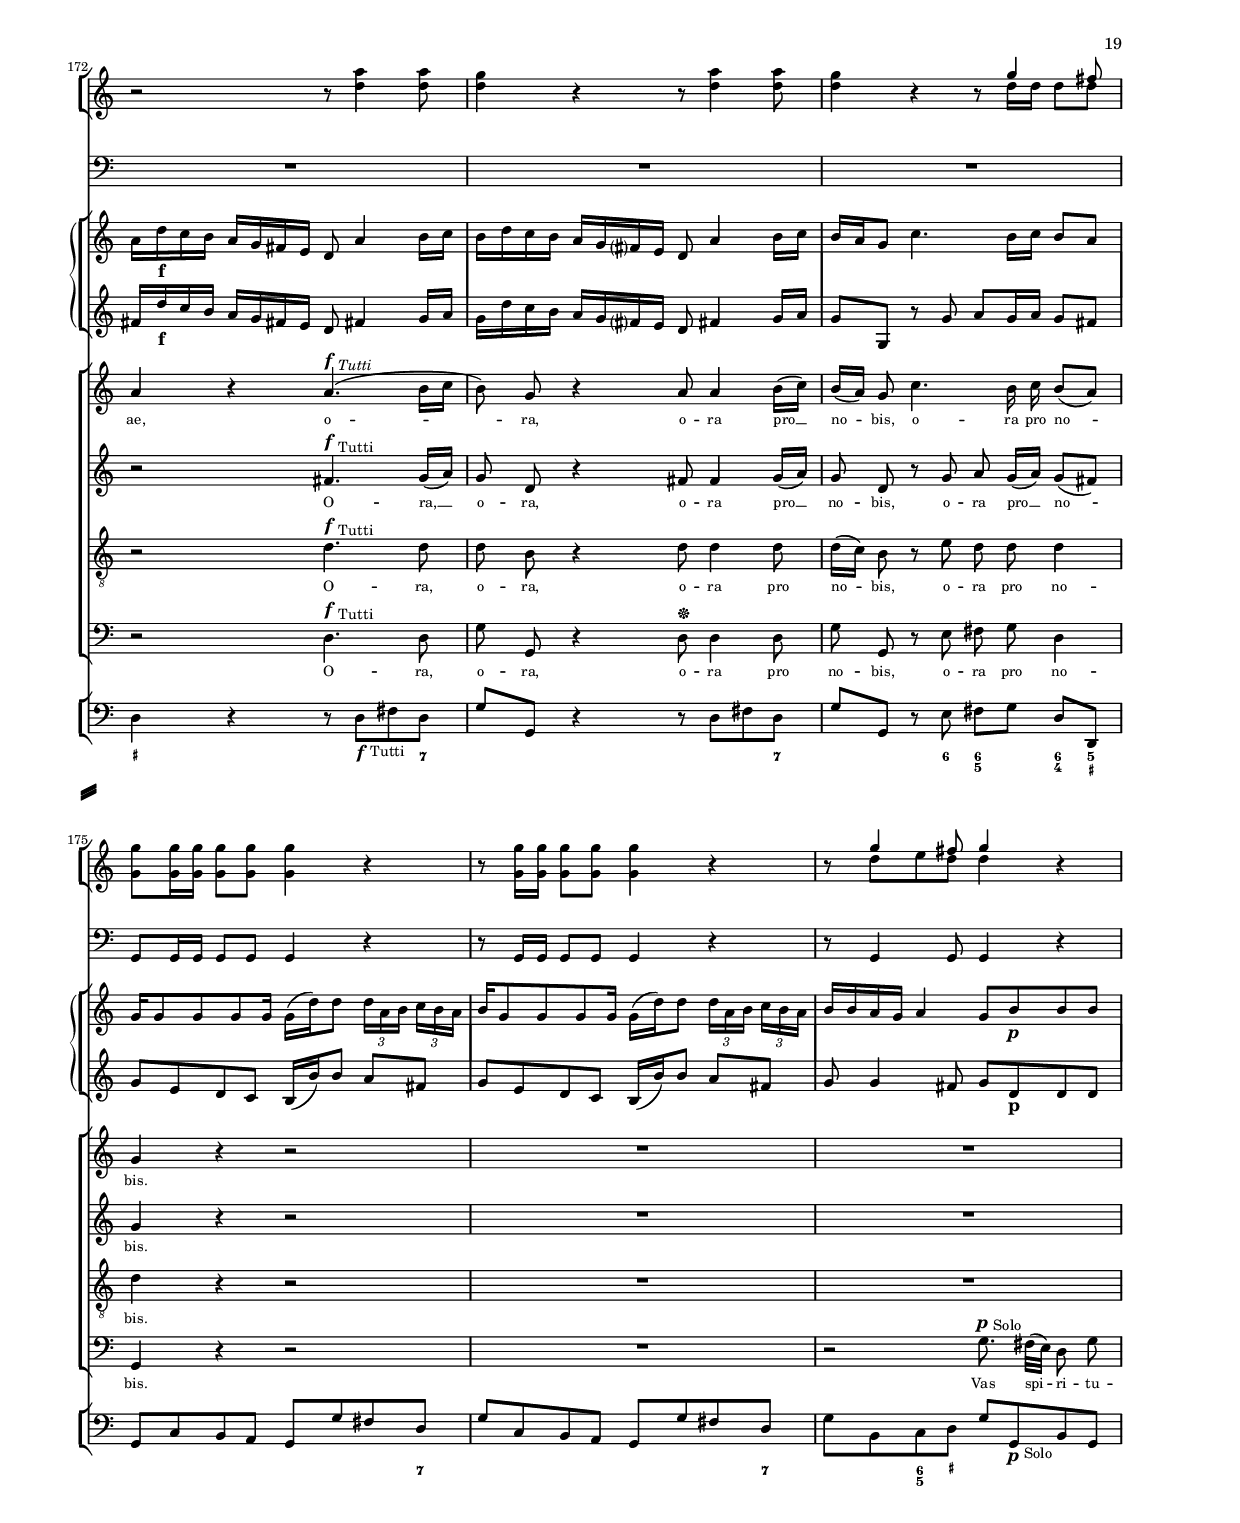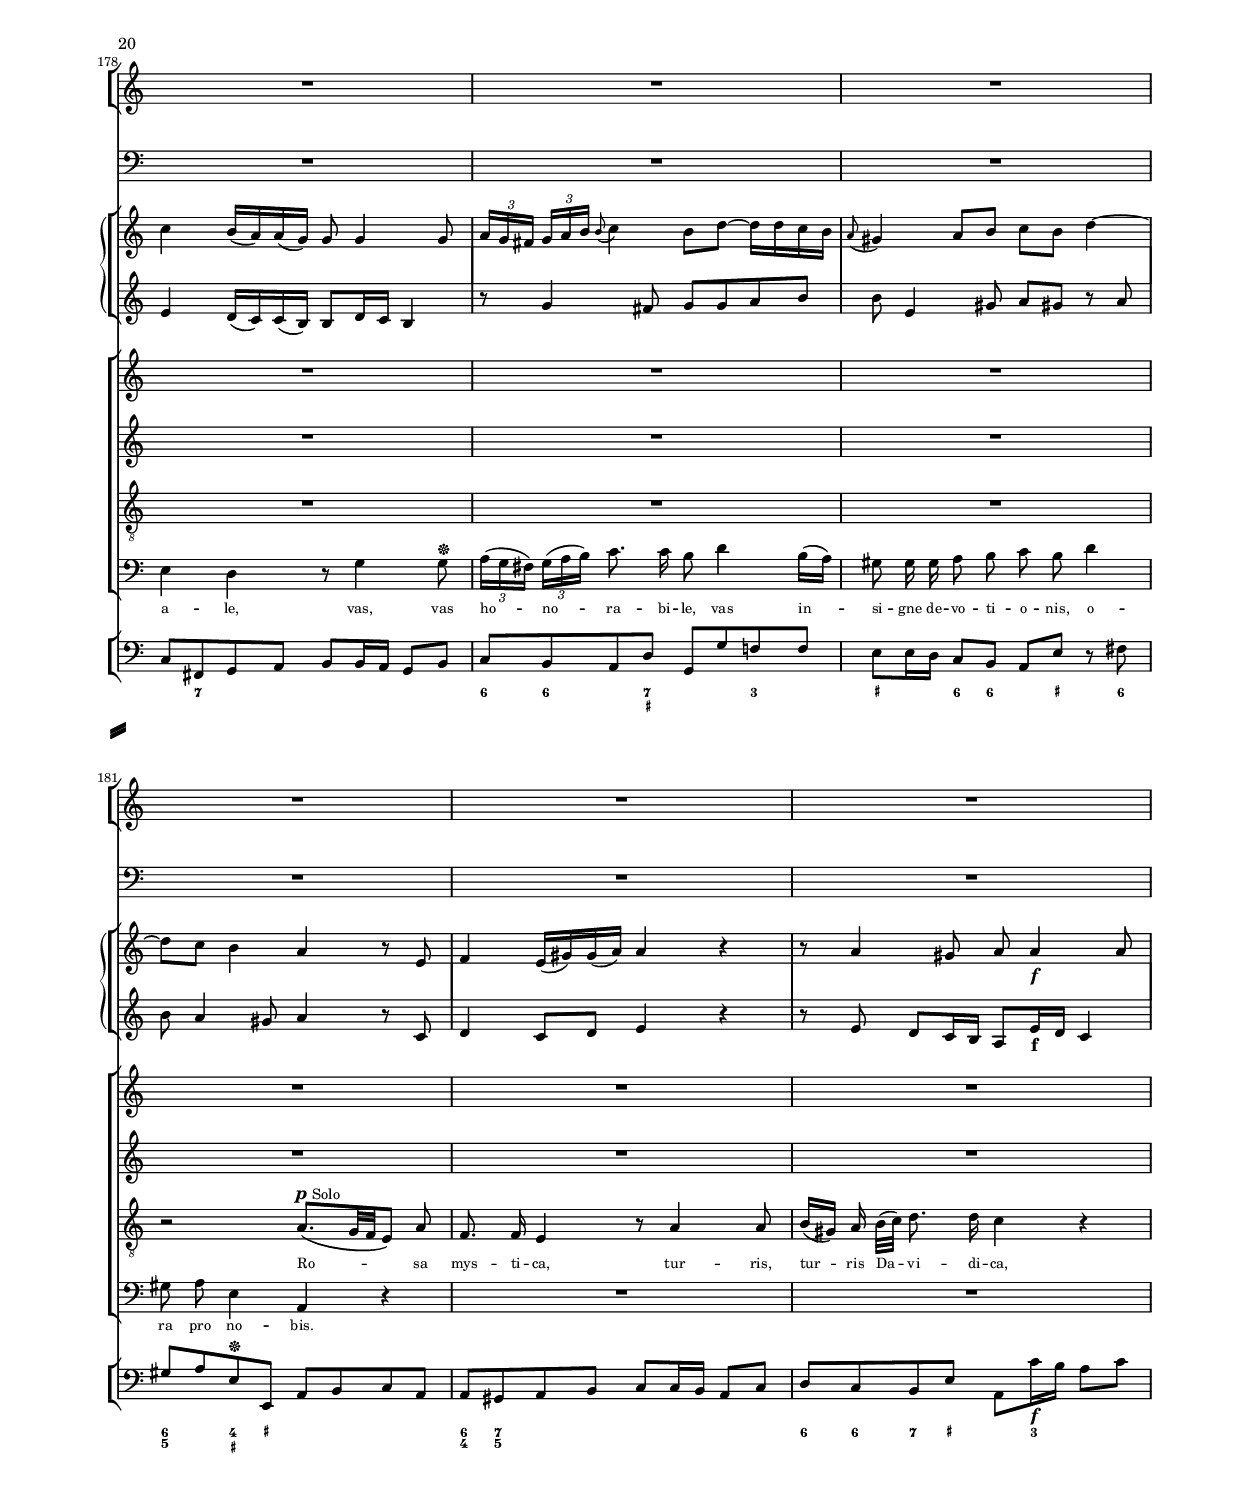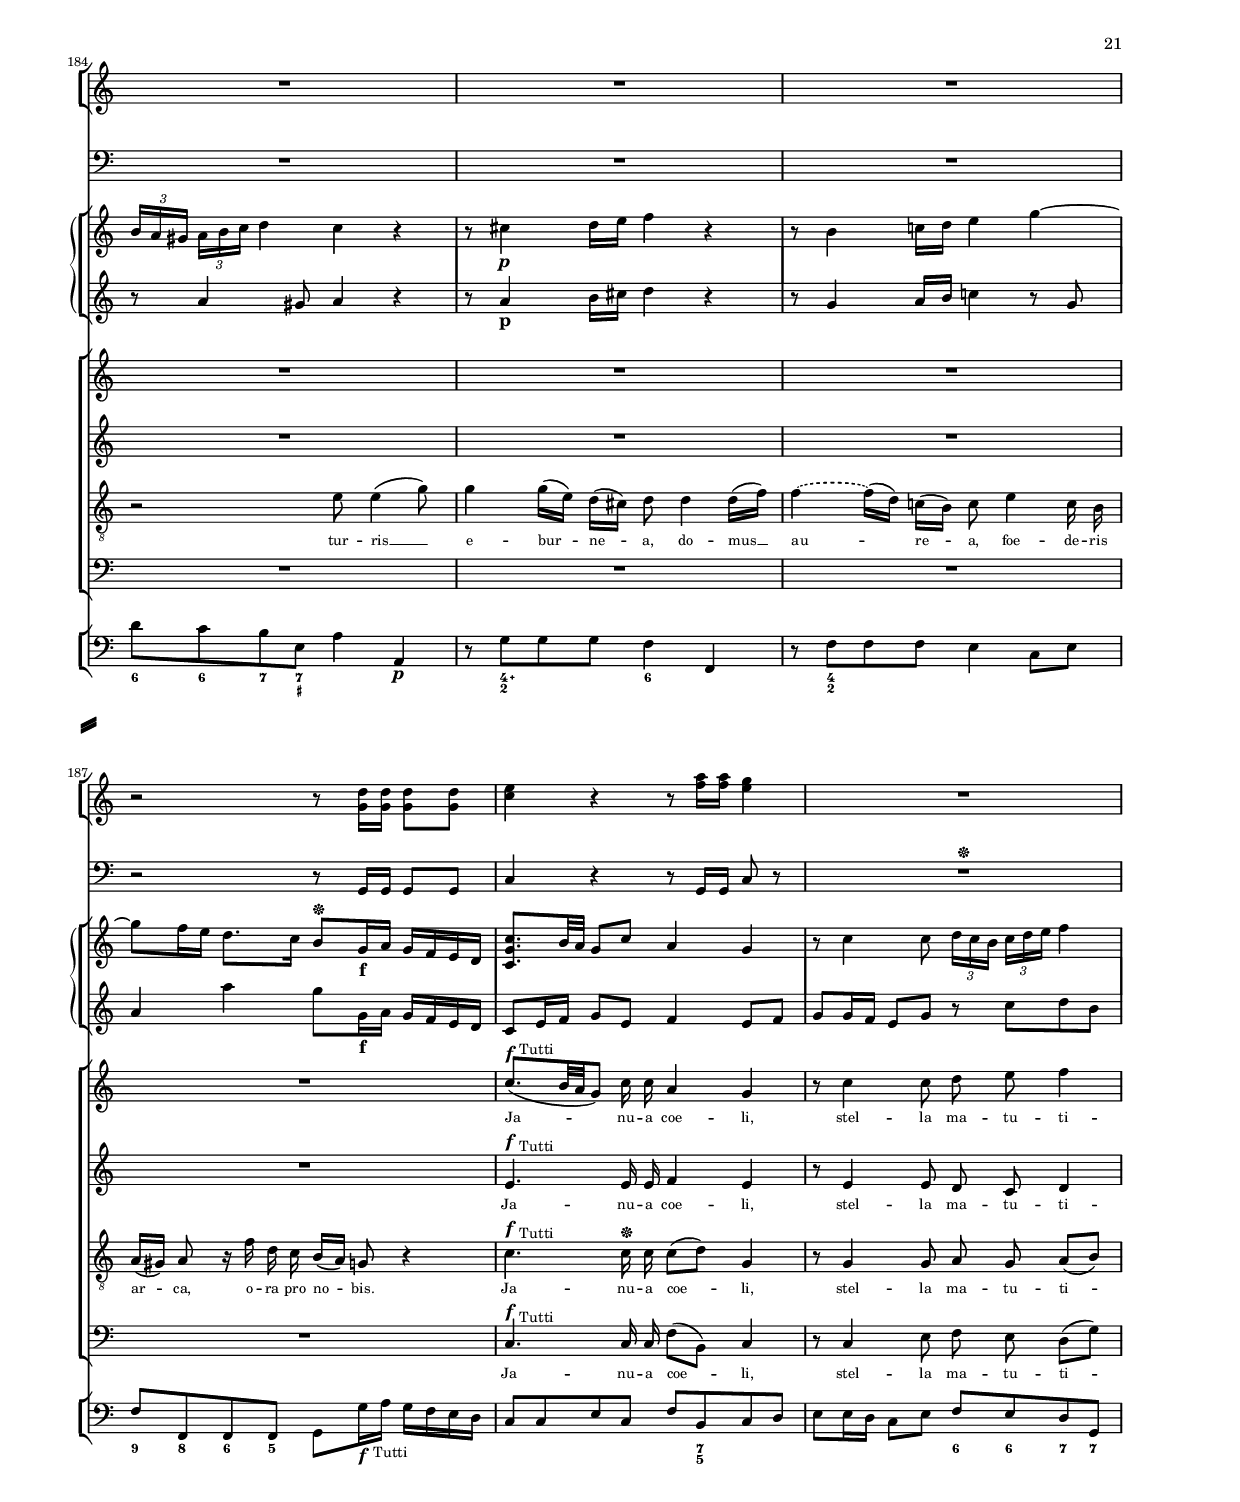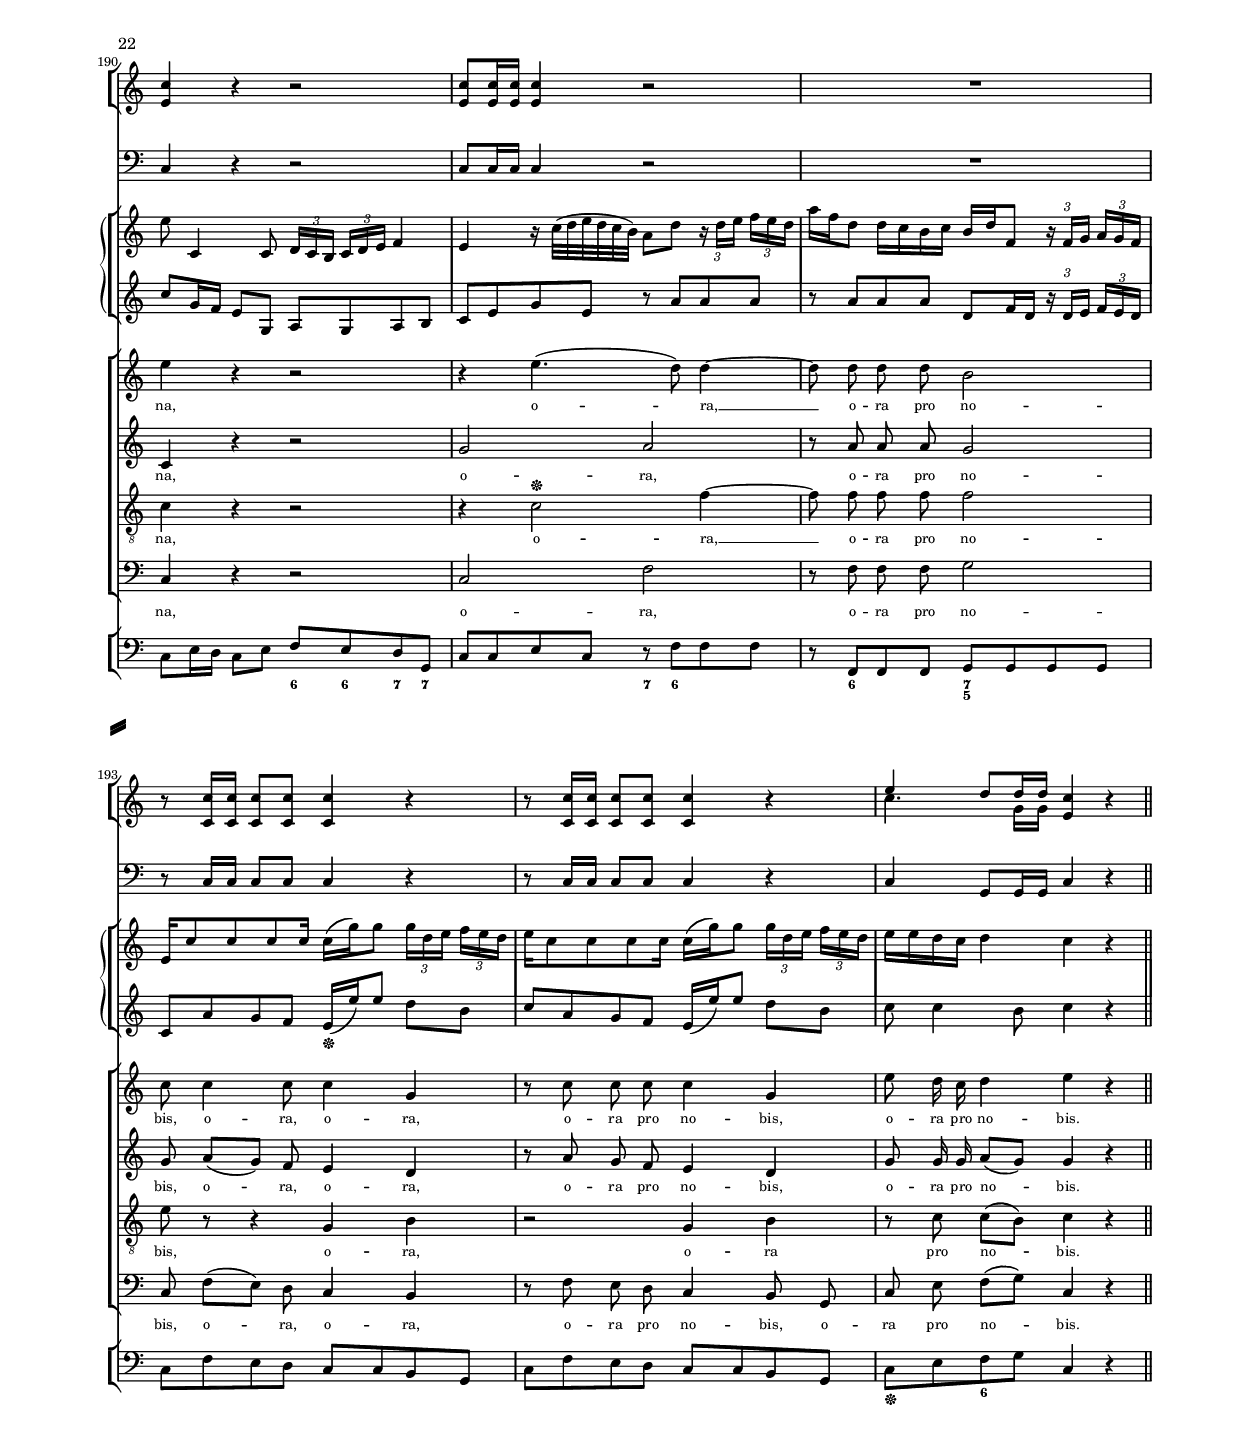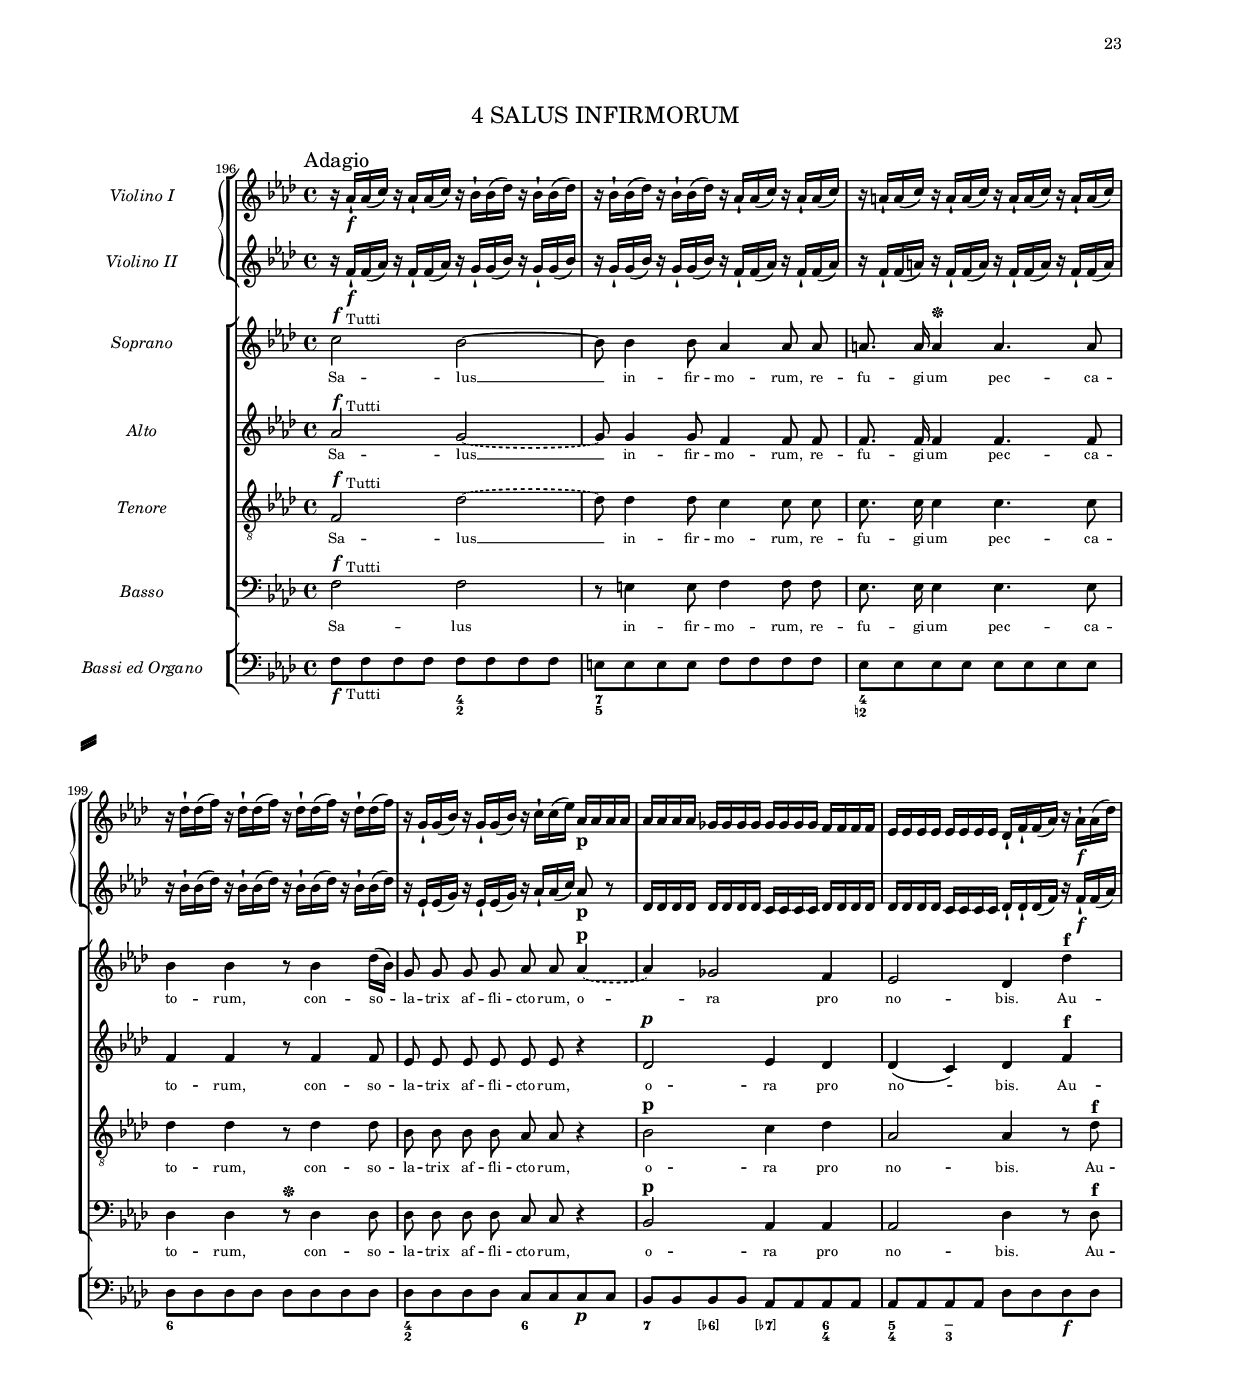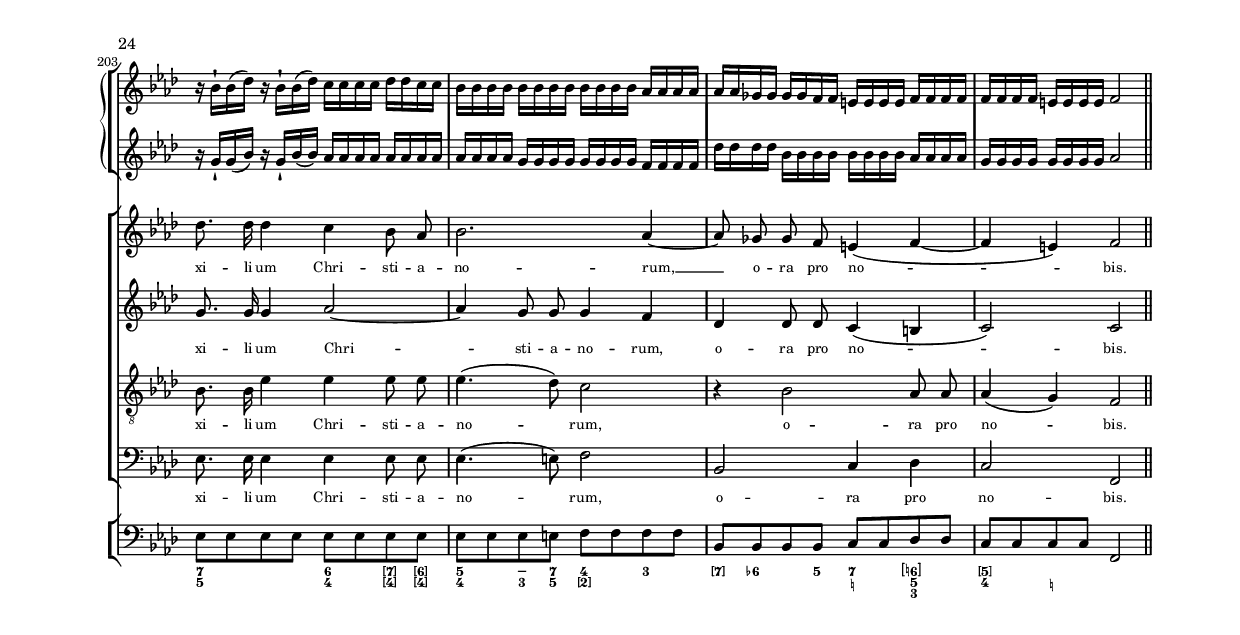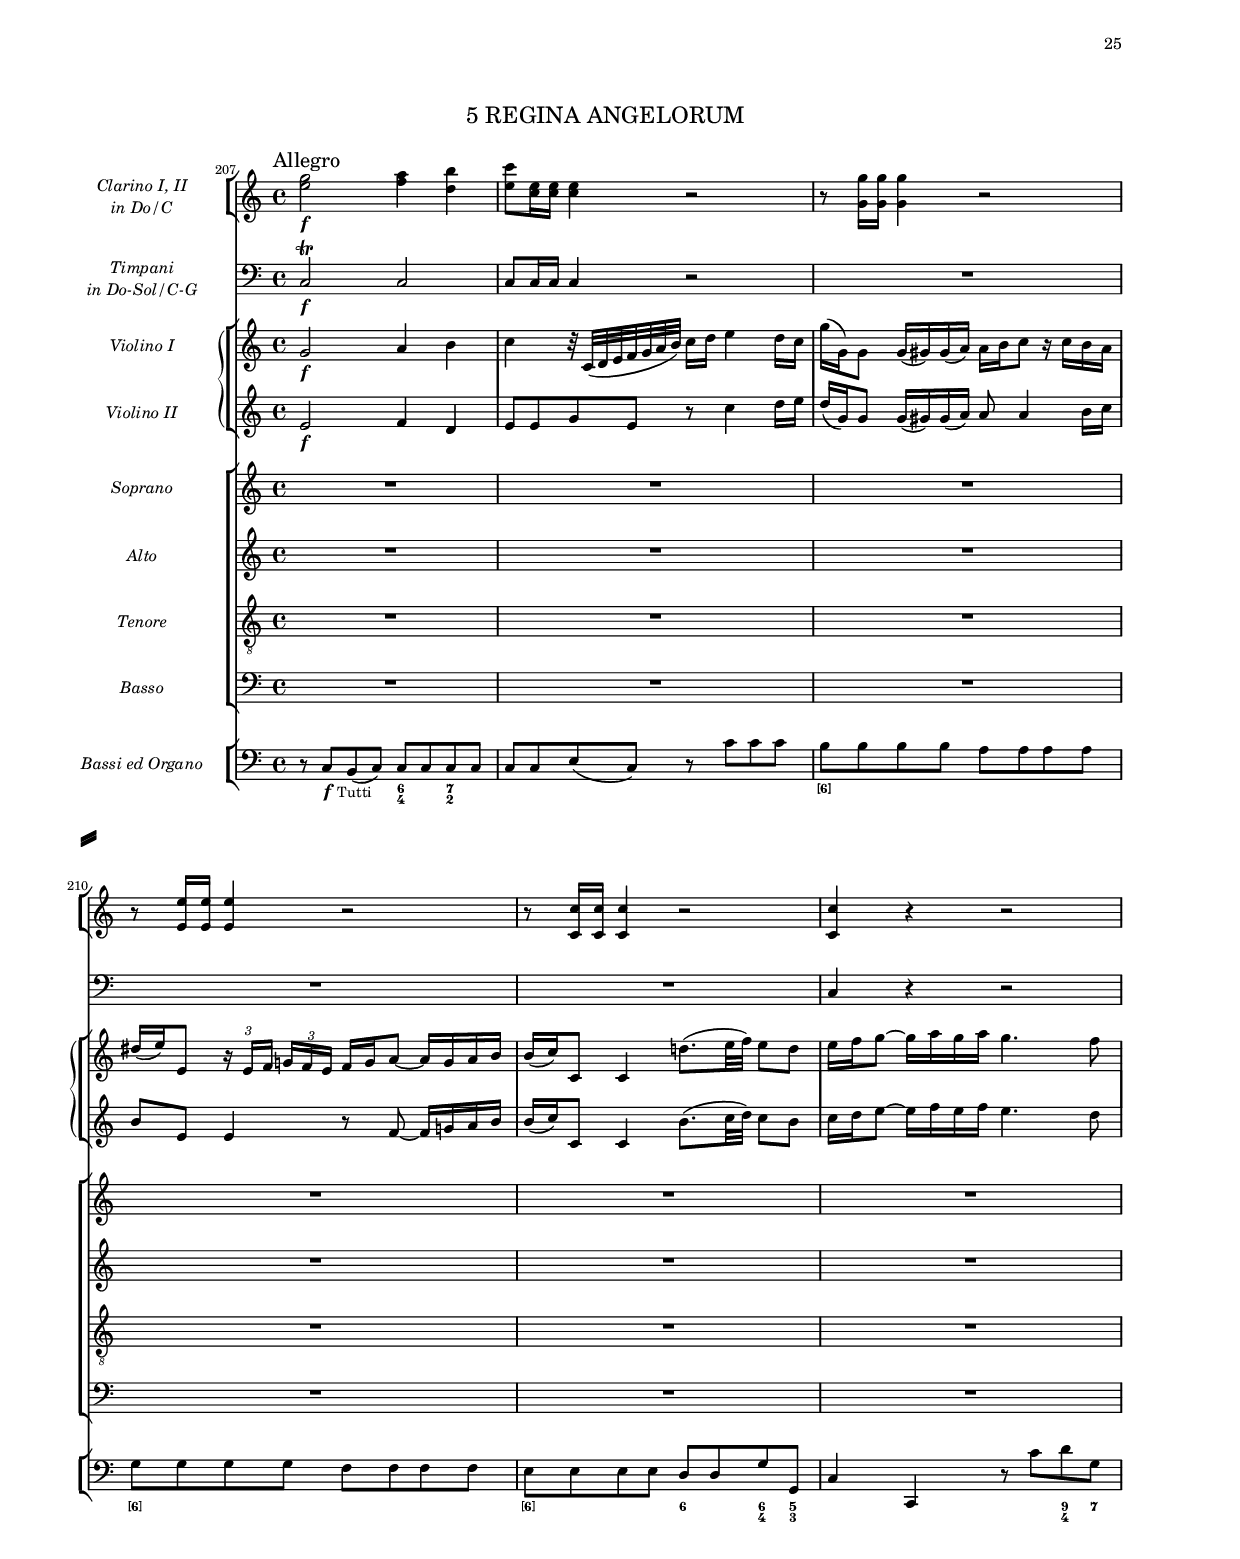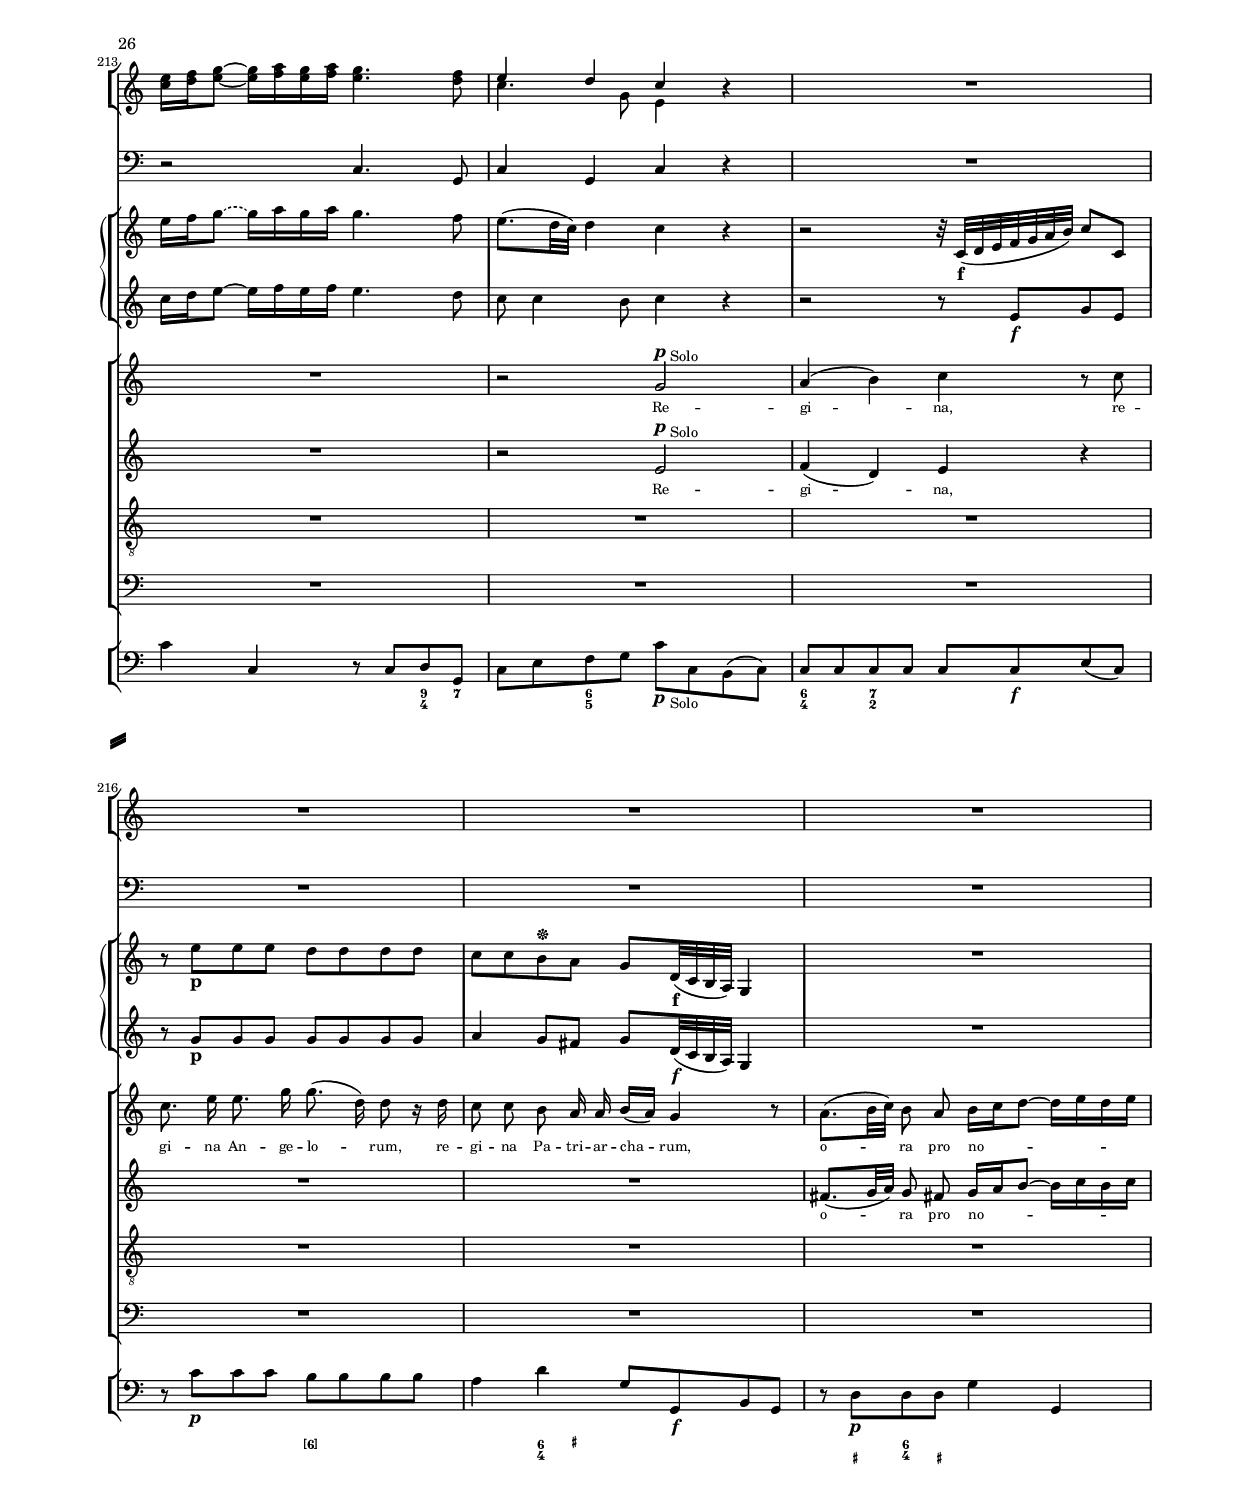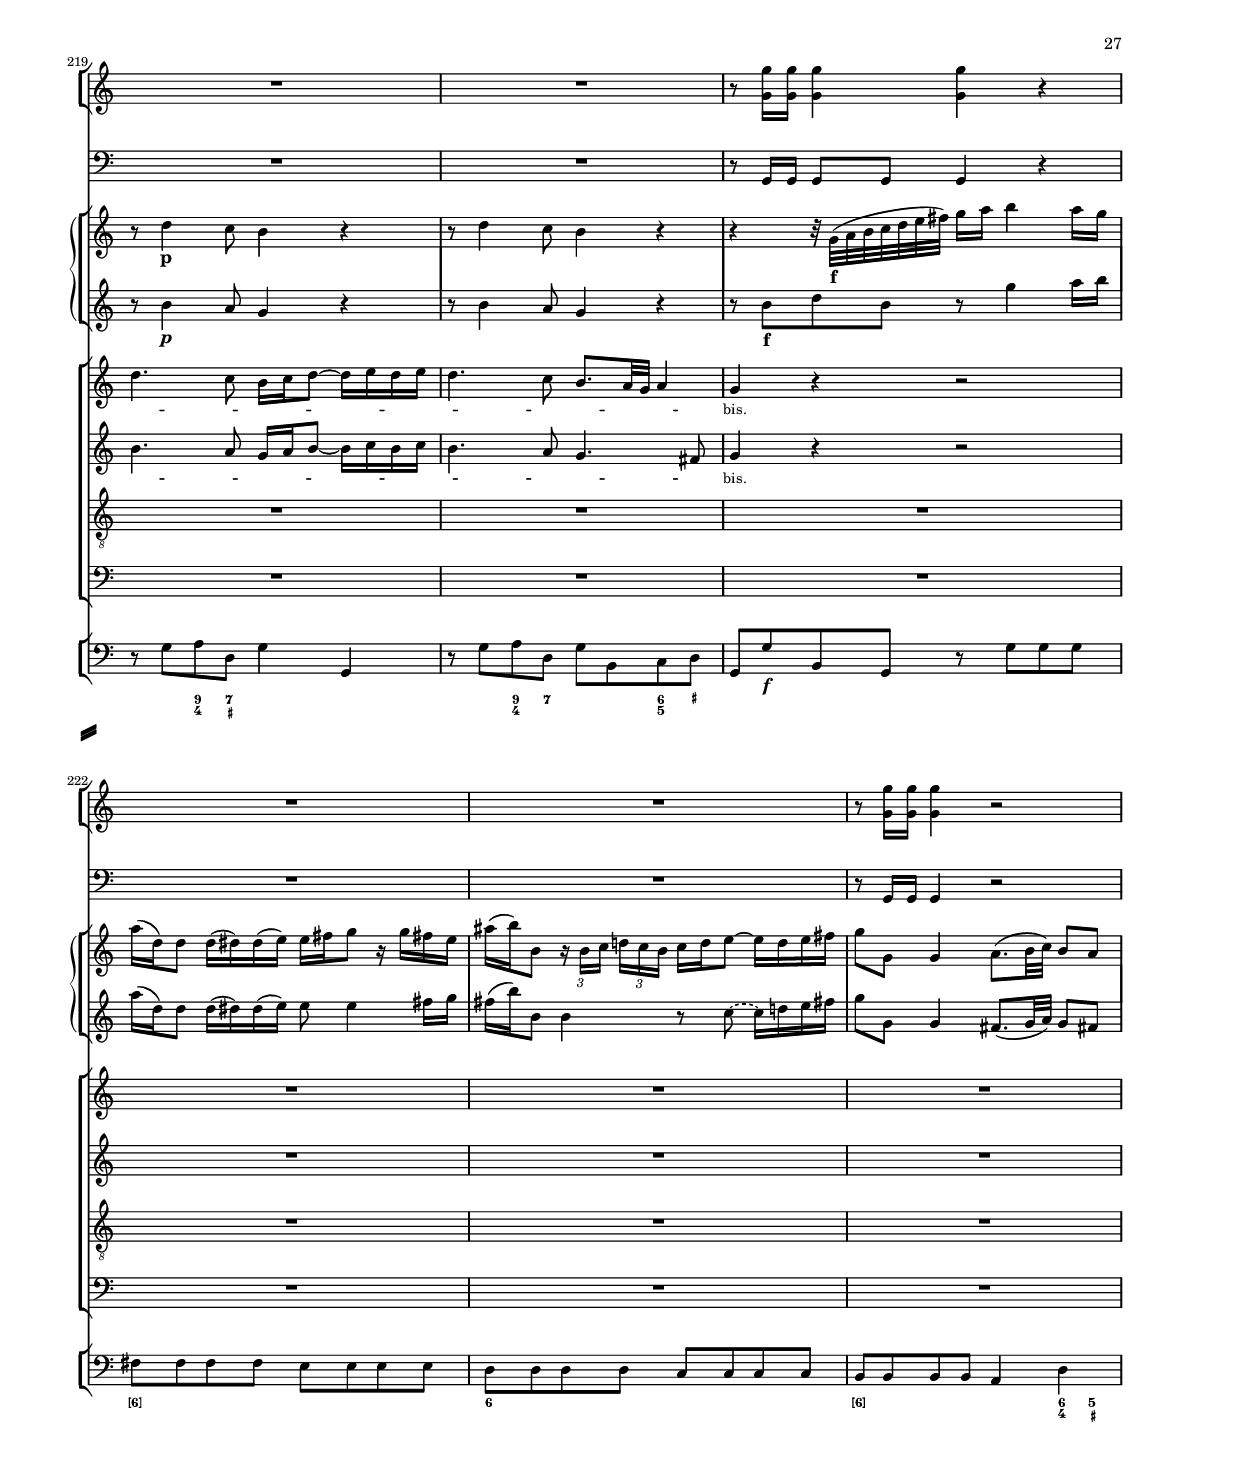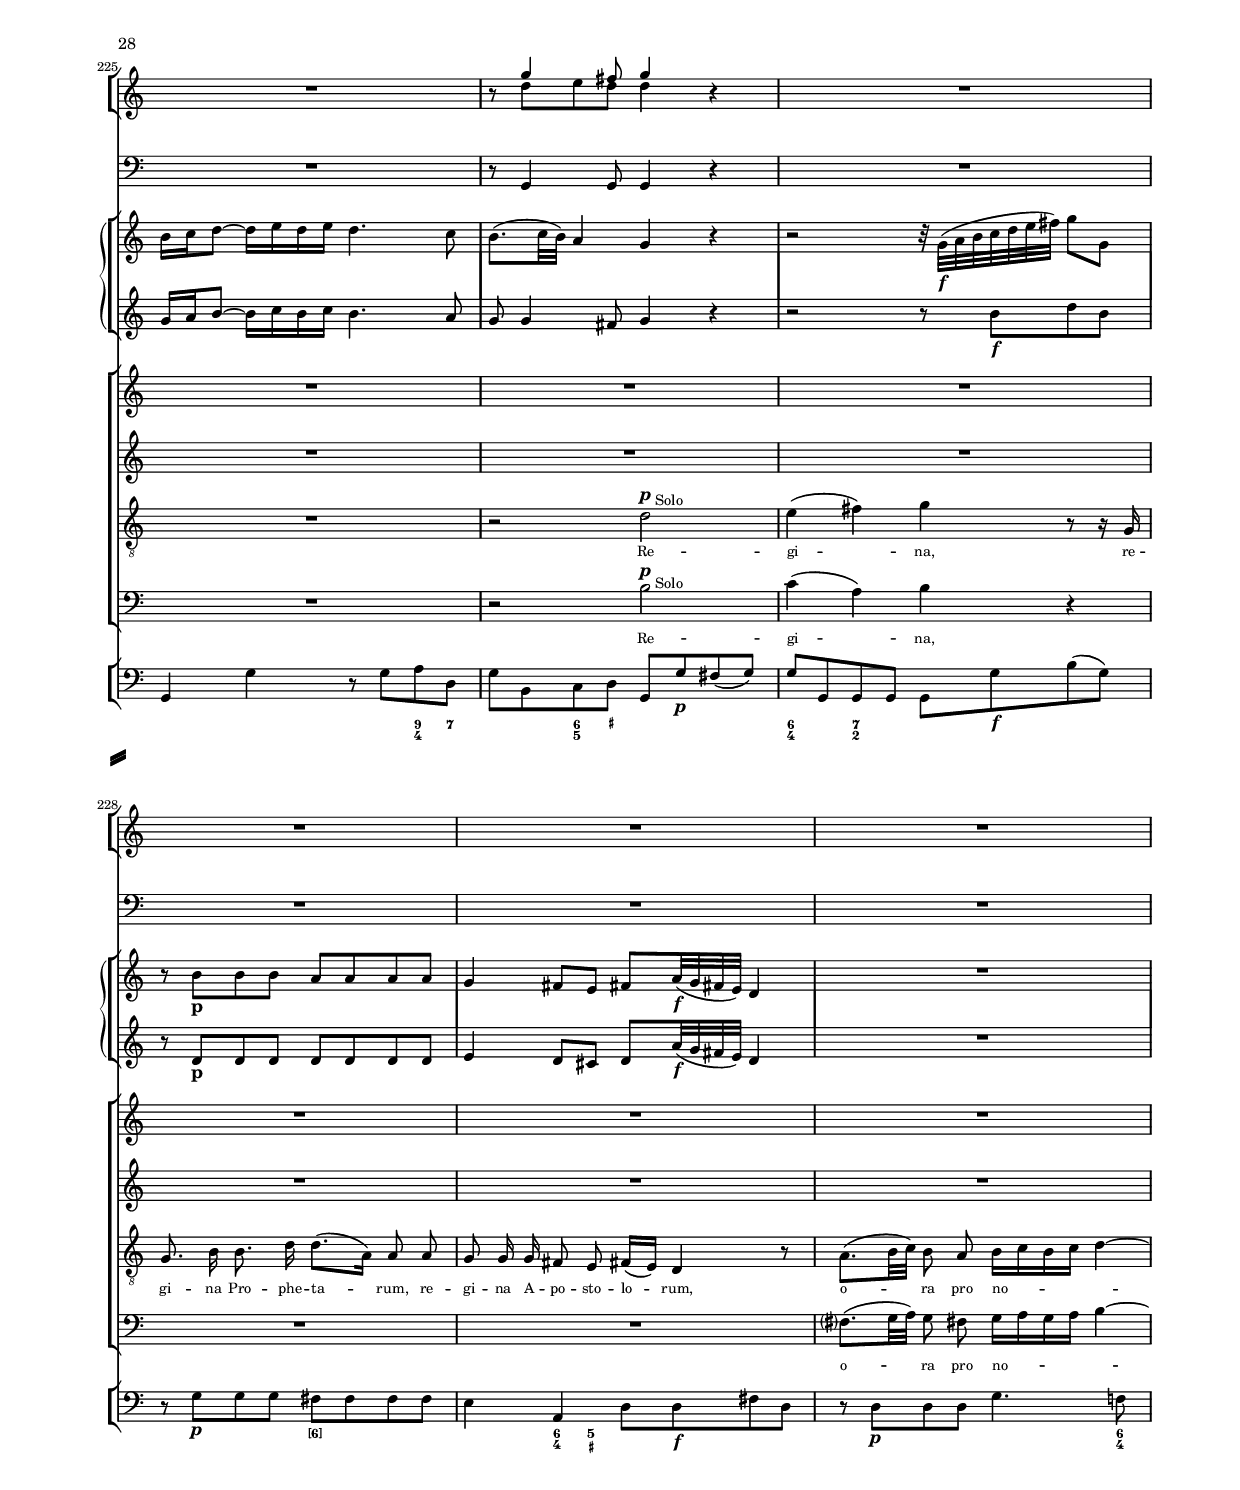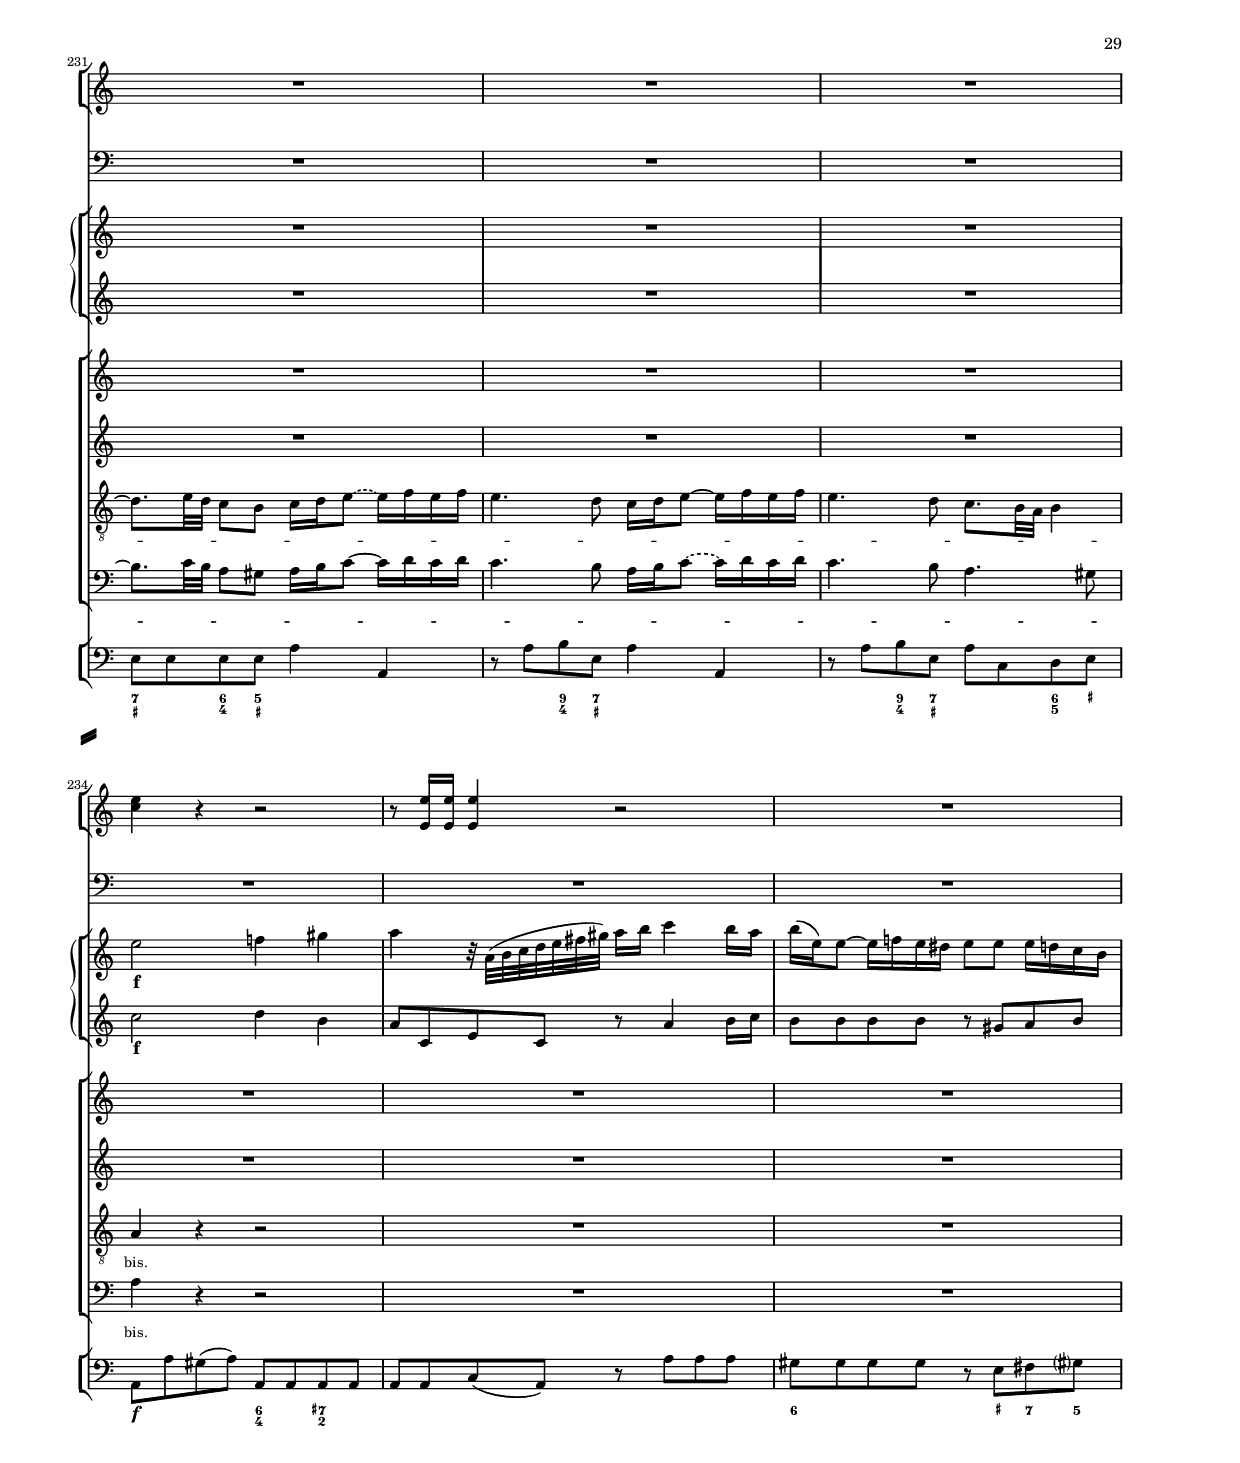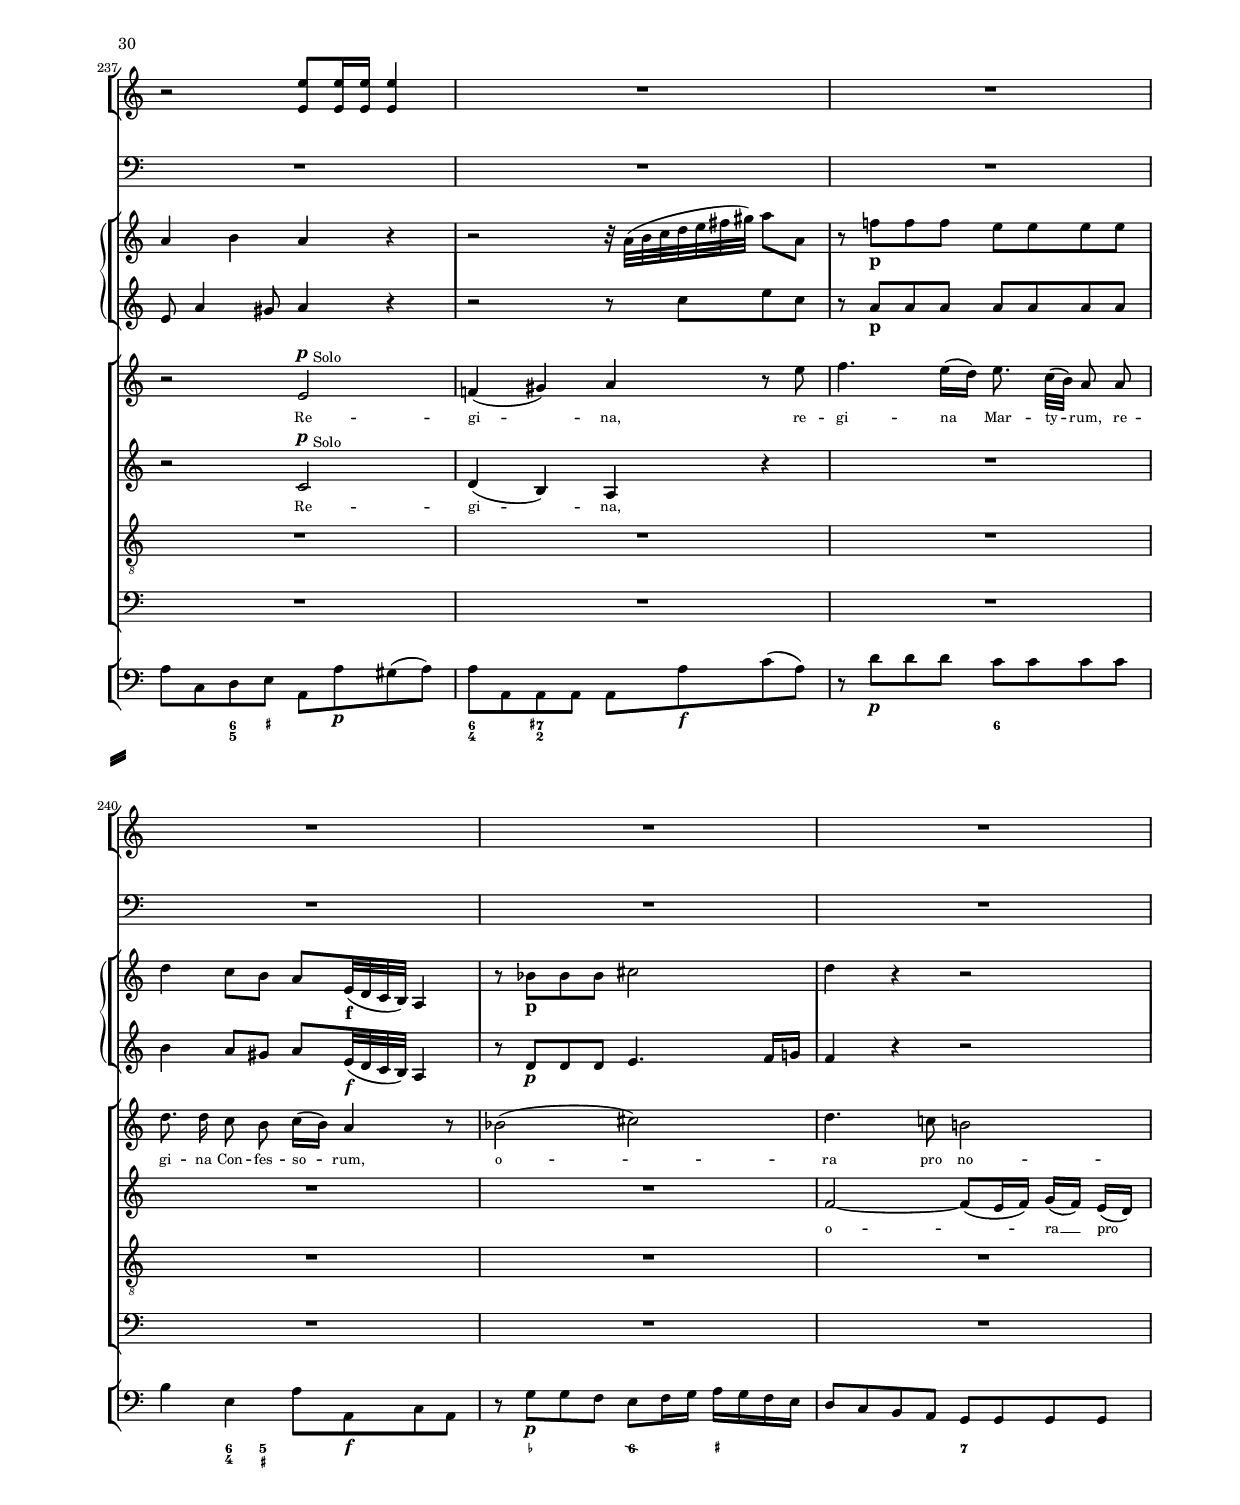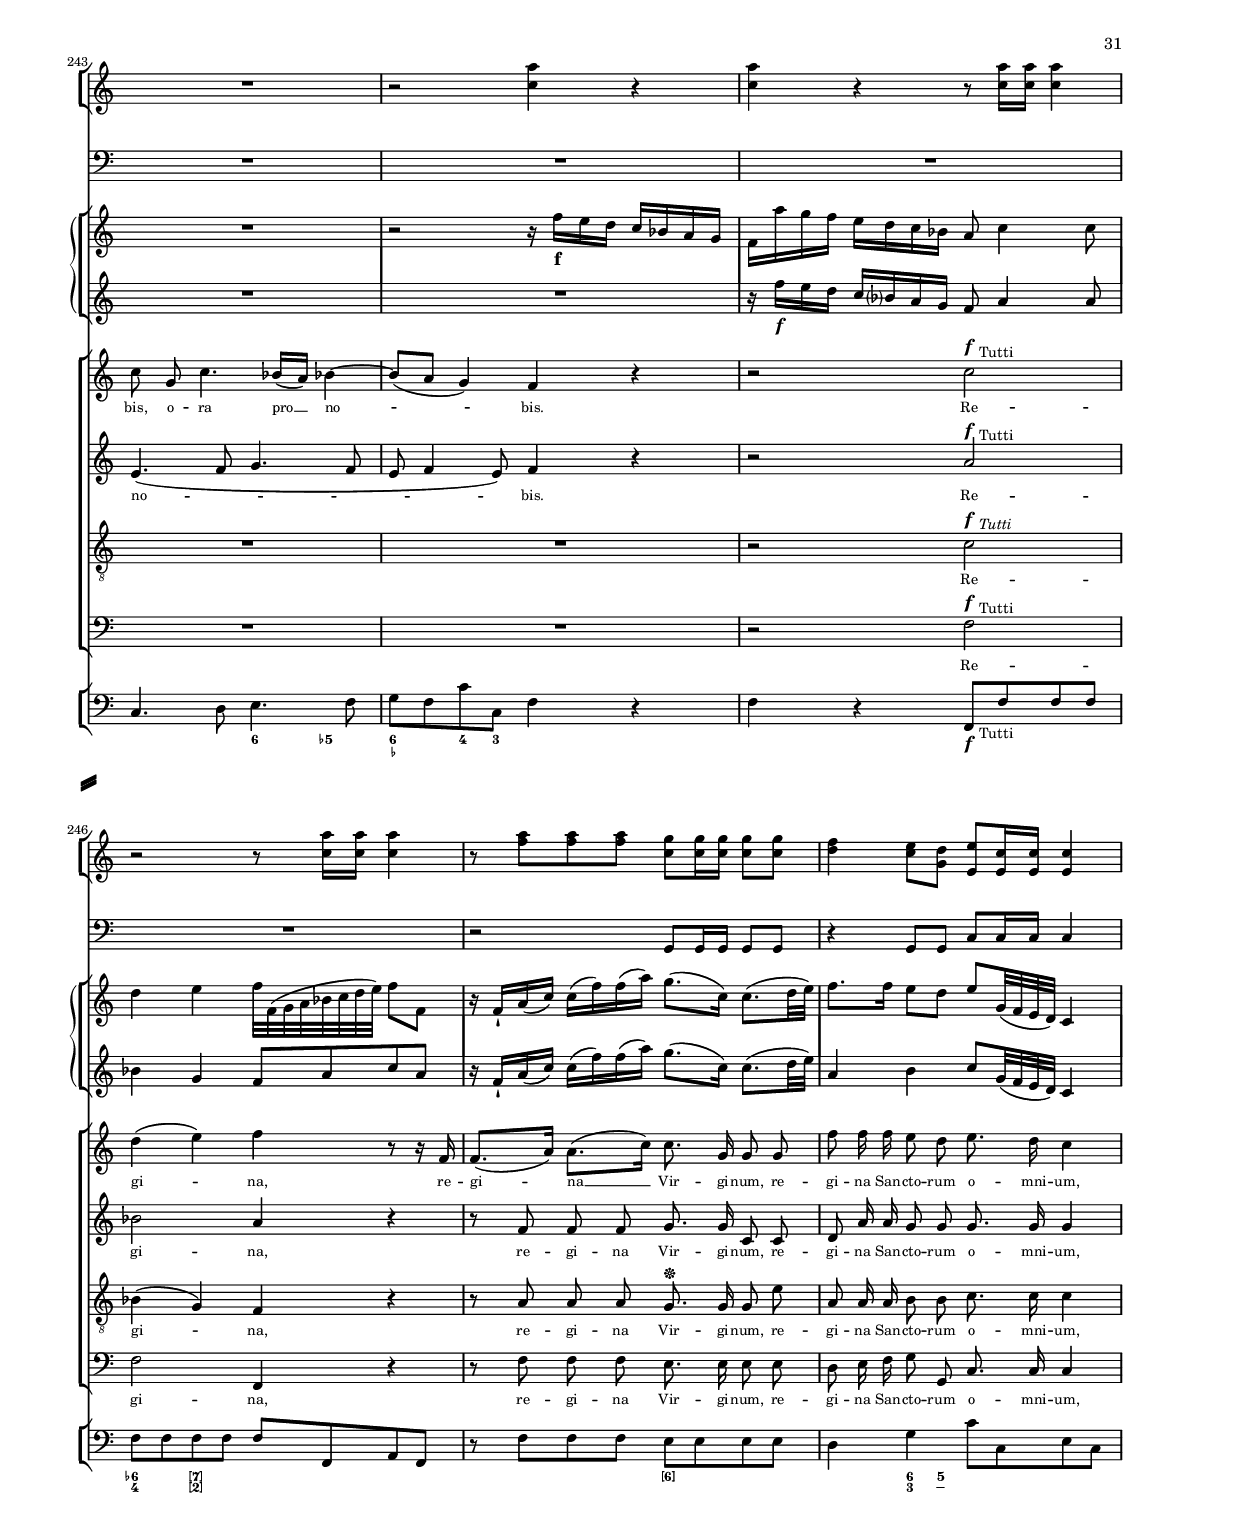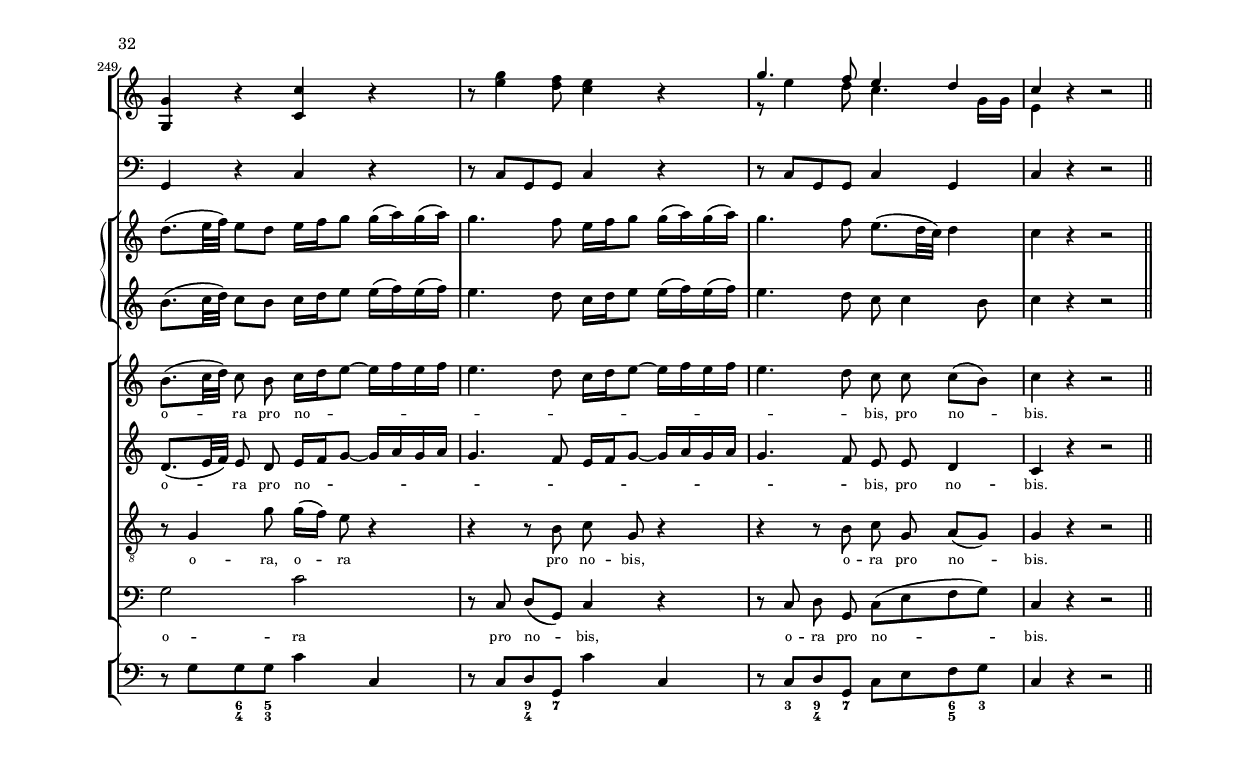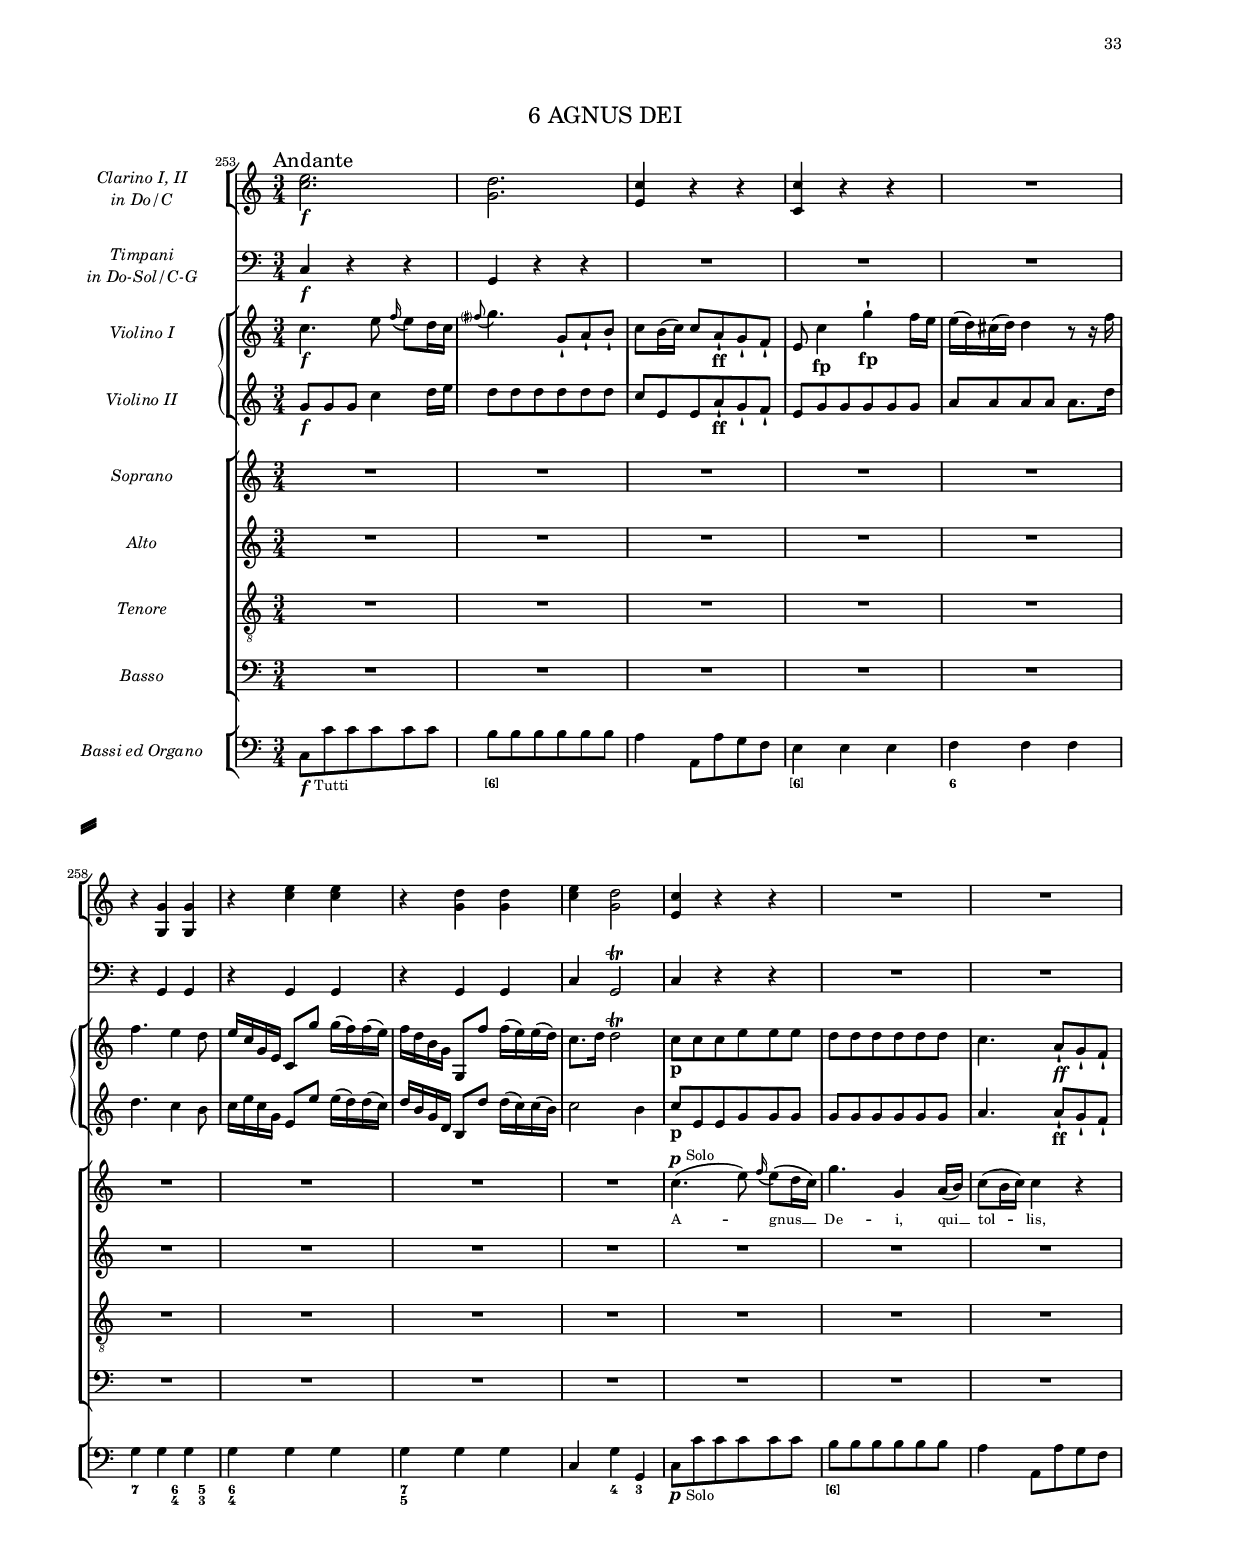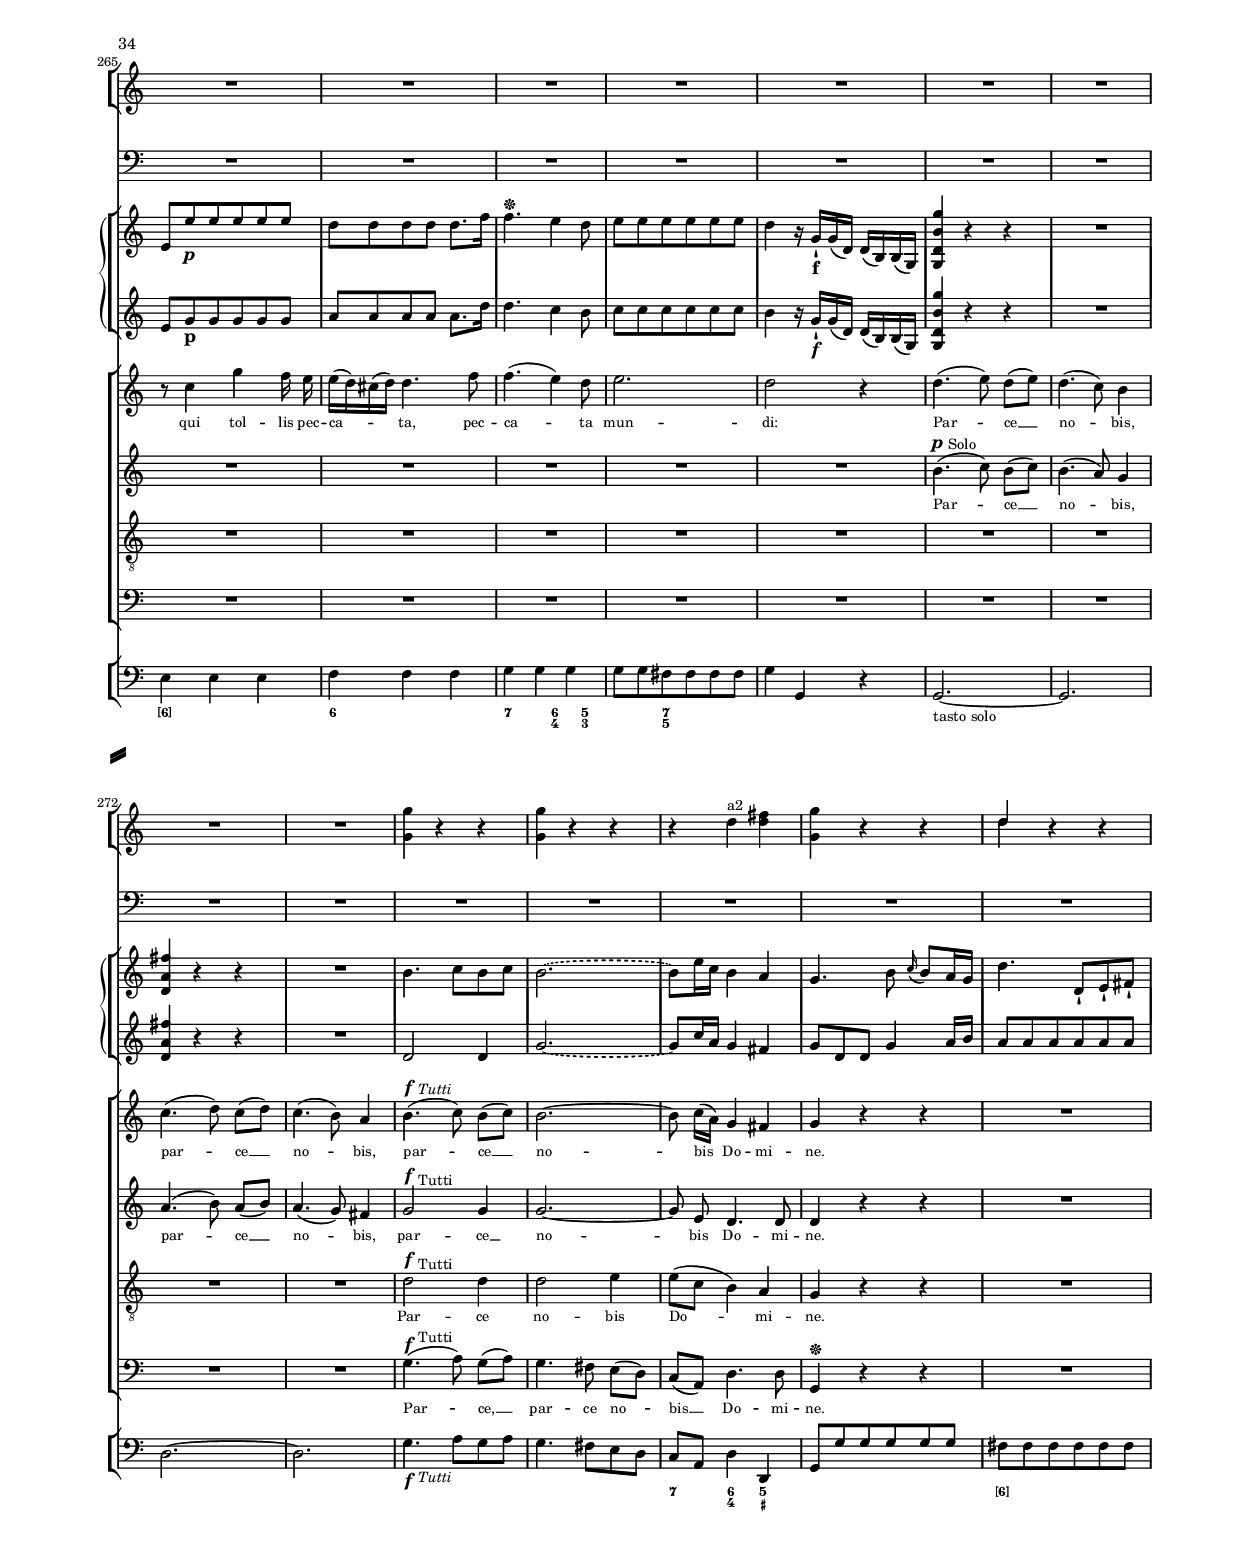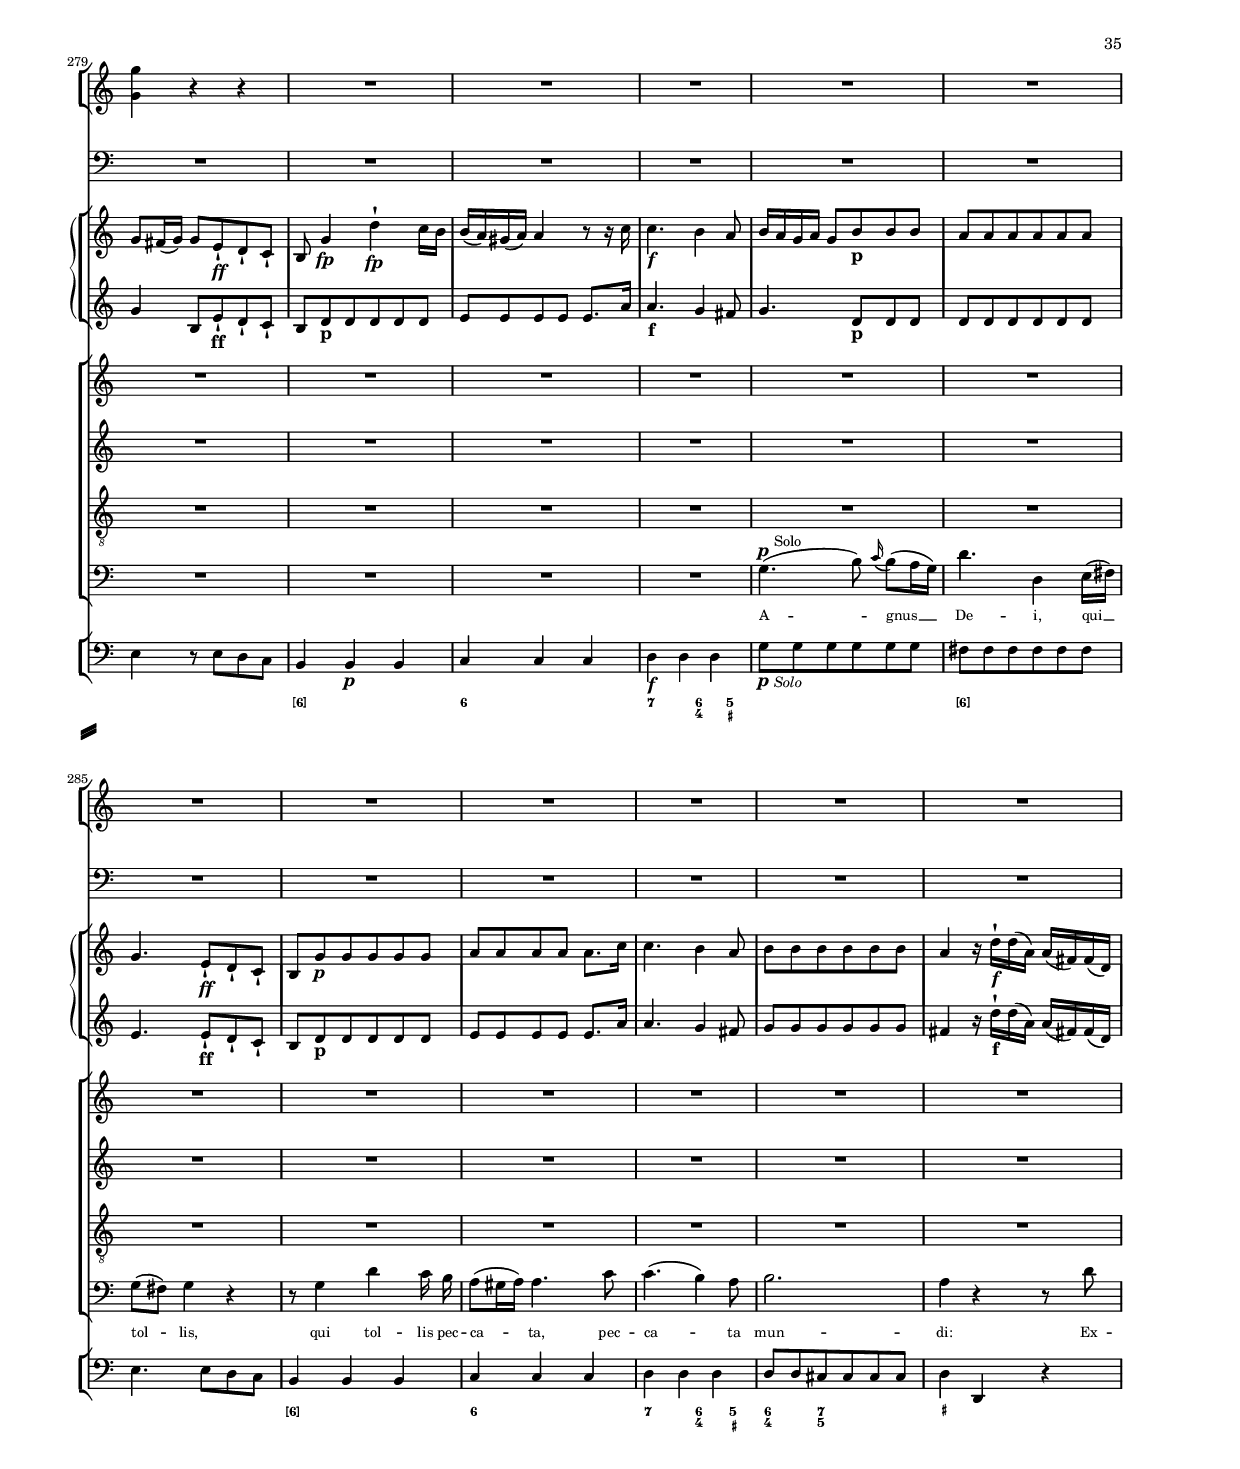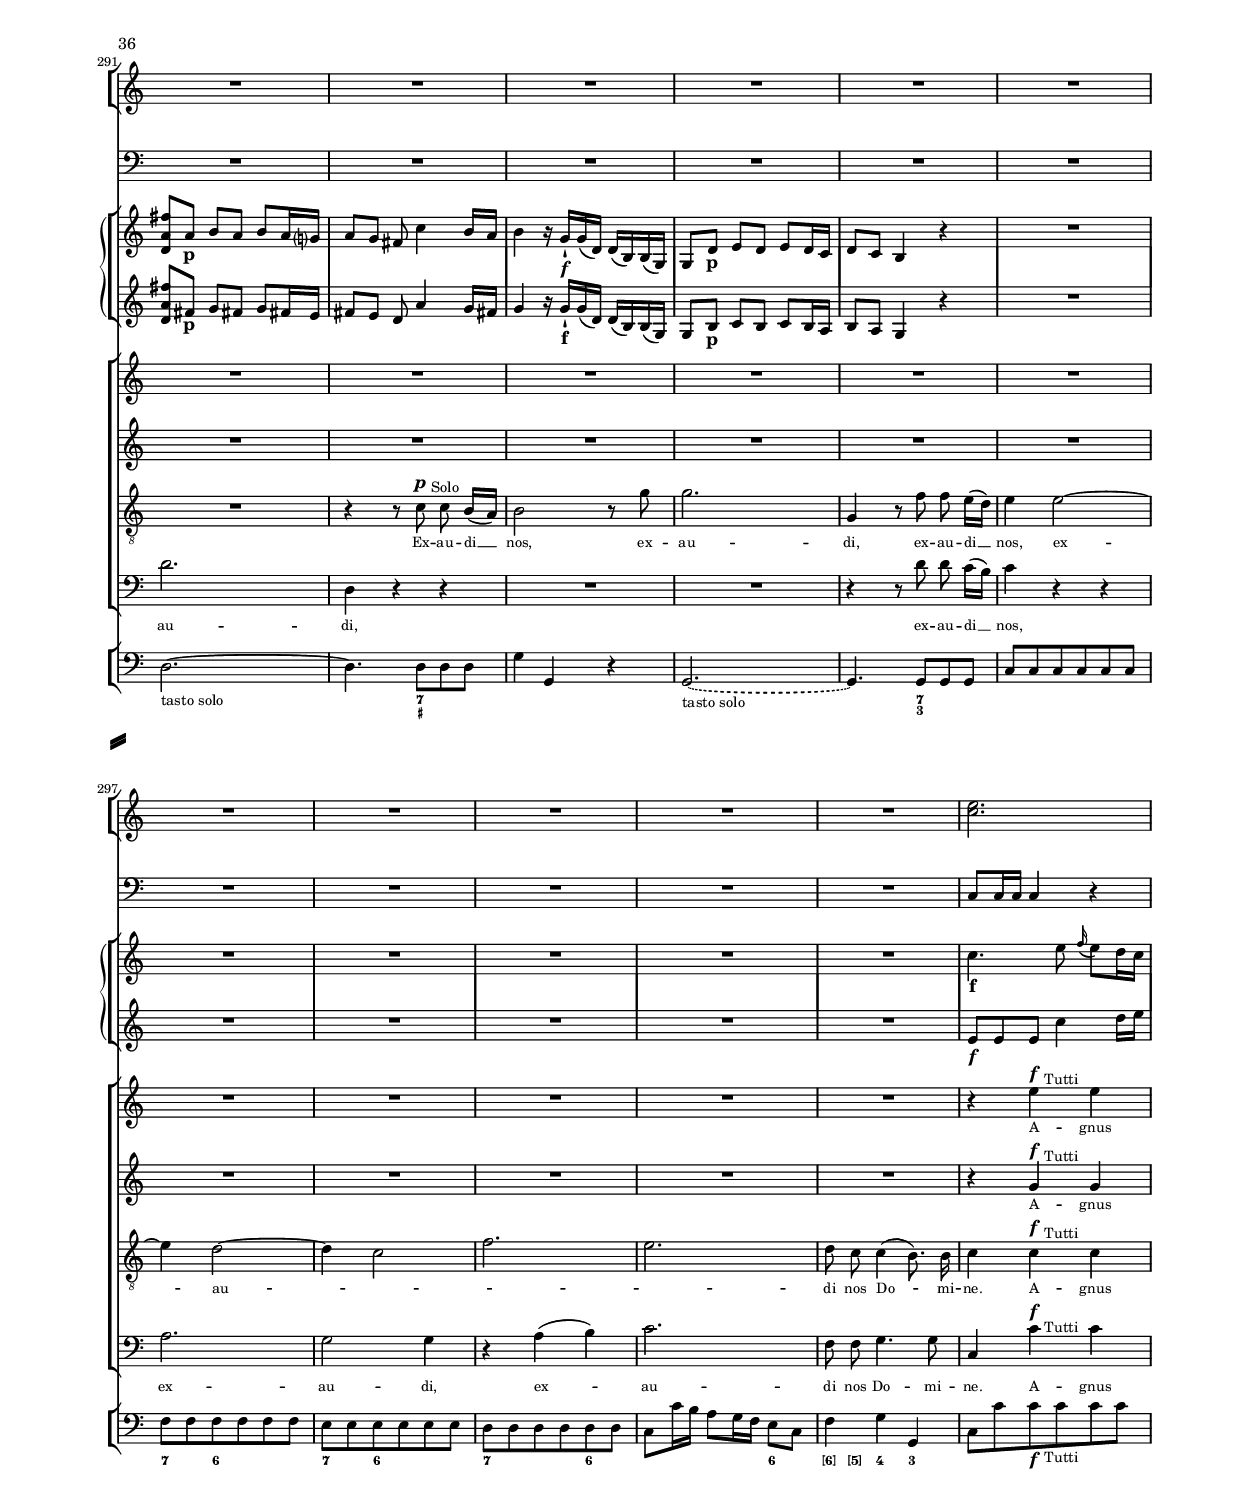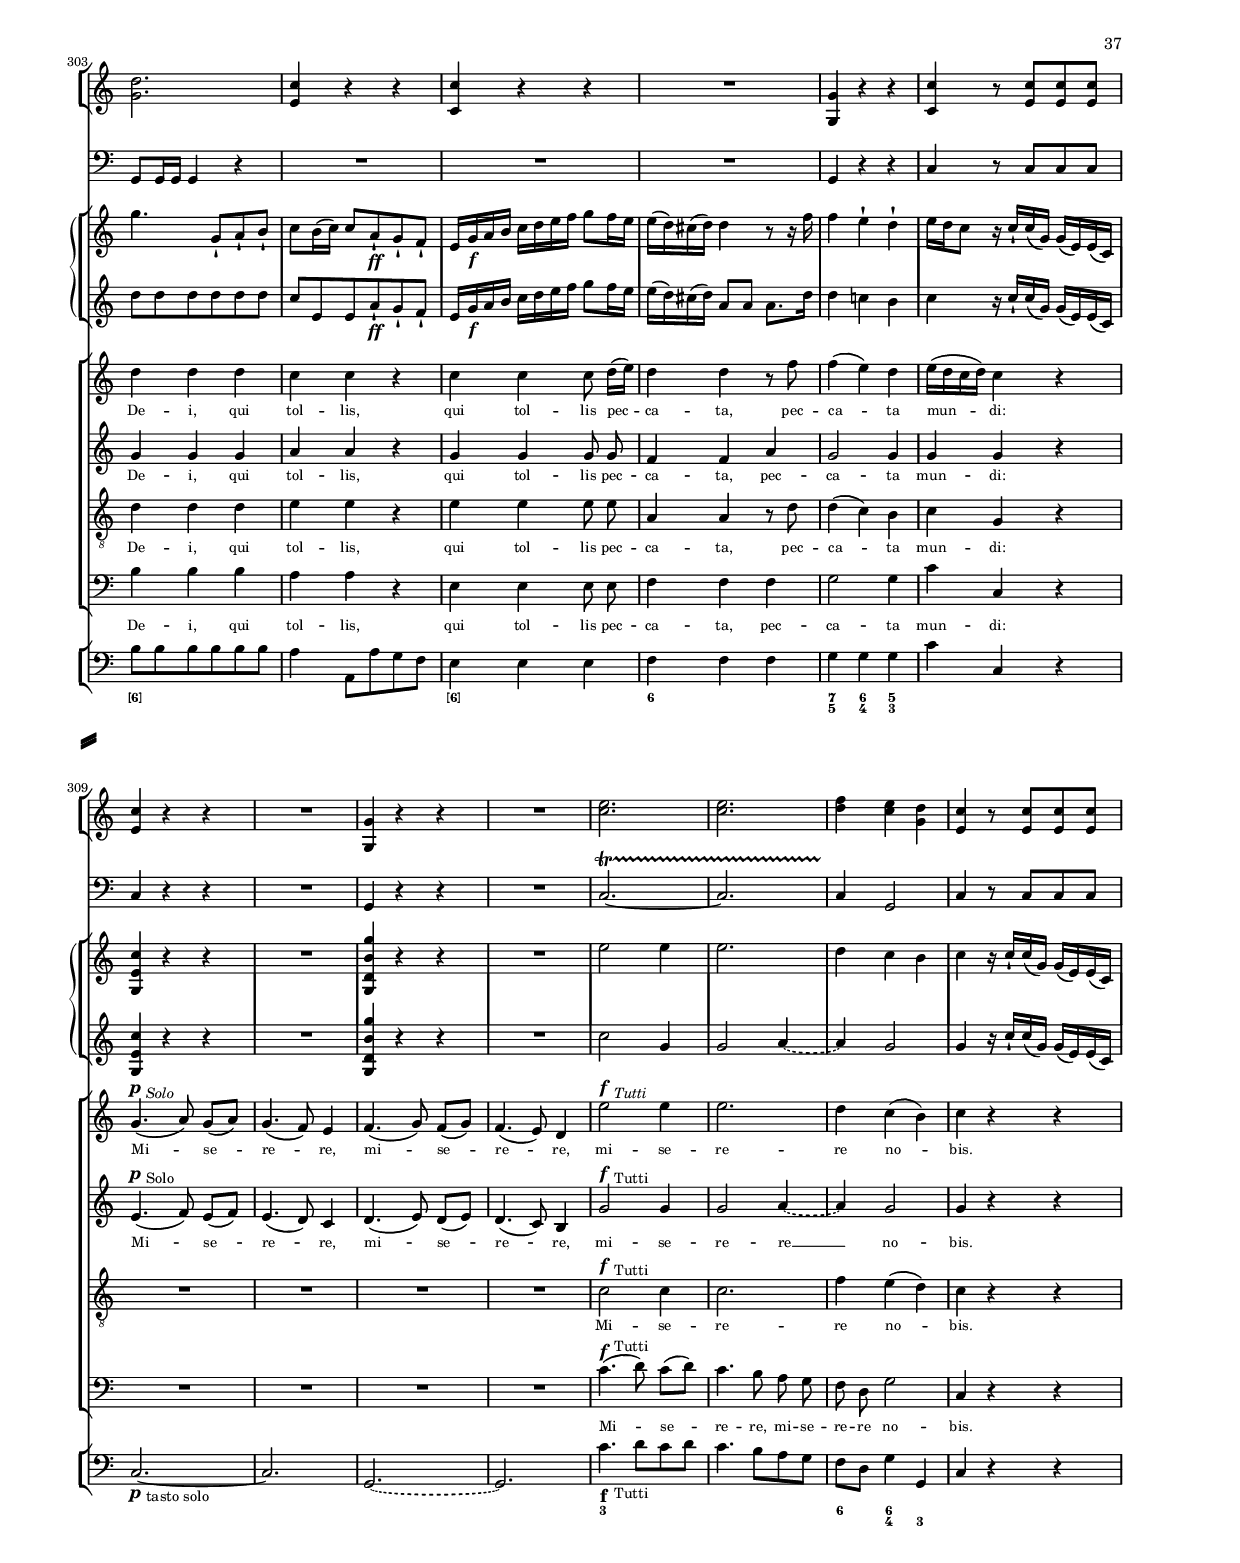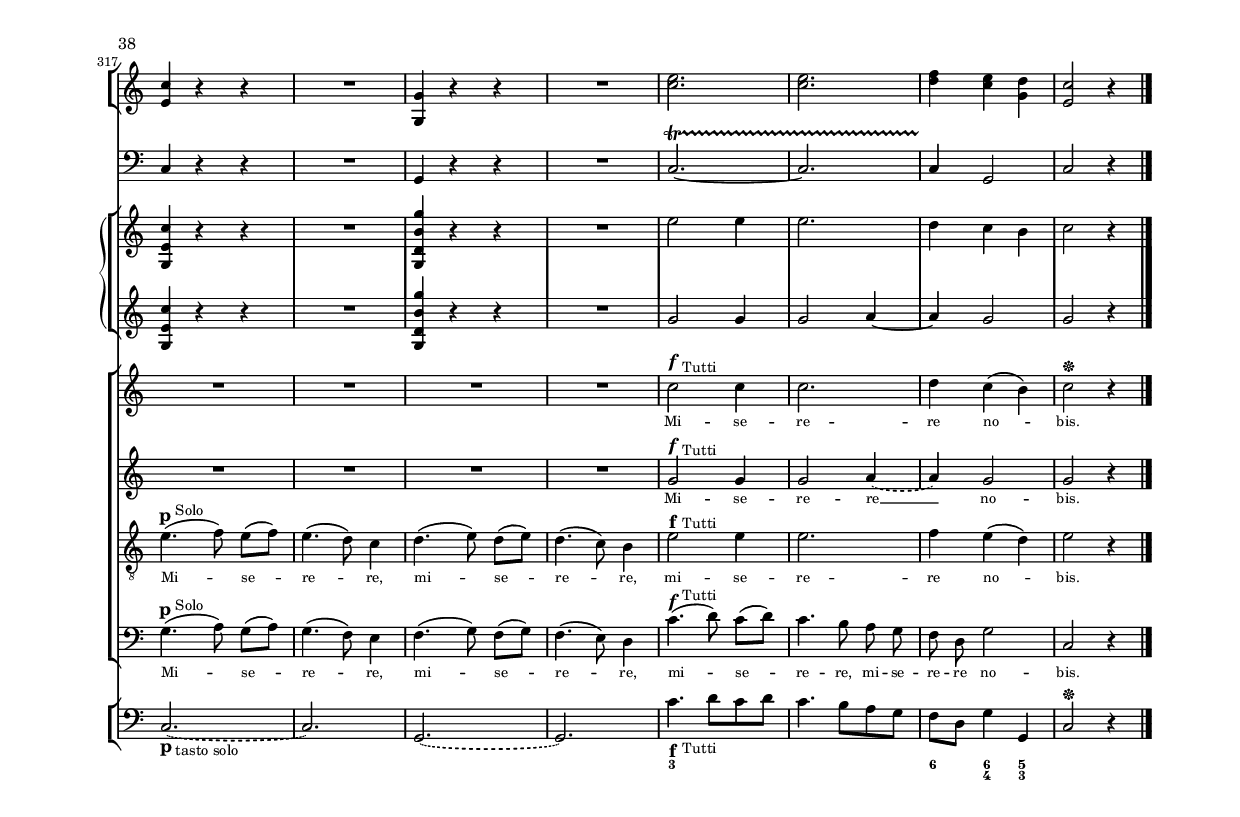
%%%%%%%%%%%%%%%%%%%%%%%%%%%%%%%%%%%%%%%%%%%%%%%%%%%%%%%%%%%%%%%%%%%%%%%%%%%%%%%%%%%%%%%%%%%%%%
%
% (c) 2016 by Wolfgang Skala.
% This file is licensed under the Creative Commons Attribution 4.0 International License.
% To view a copy of this license, visit http://creativecommons.org/licenses/by/4.0/.
%
%%%%%%%%%%%%%%%%%%%%%%%%%%%%%%%%%%%%%%%%%%%%%%%%%%%%%%%%%%%%%%%%%%%%%%%%%%%%%%%%%%%%%%%%%%%%%%

\version "2.18.0"
\language "deutsch"


\paper {
	indent = 2.5\cm
	top-margin = 1\cm
	bottom-margin = 1\cm
	head-separation = 0\cm
	foot-separation = 1\cm
	two-sided = ##t
	outer-margin = 2\cm
	inner-margin = 1.5\cm
	oddHeaderMarkup = \markup {
		\fill-line {
			" " \on-the-fly #print-page-number-check-first \fromproperty #'page:page-number-string
		}
	}
	evenHeaderMarkup = \markup {
		\on-the-fly #print-page-number-check-first \fromproperty #'page:page-number-string
	}
	oddFooterMarkup = \markup { }
	evenFooterMarkup = \markup { }
	print-first-page-number = ##t
	system-separator-markup = \slashSeparator
	system-system-spacing = #'((basic-distance . 20) (minimum-distance . 8) (padding . 1) (stretchability . 60))
	last-bottom-spacing = #'((basic-distance . 1) (minimum-distance . 0) (padding . 1) (stretchability . 10000))
}

#(define-markup-command (anmerkung layout props text) (markup?)
  (interpret-markup layout props
    #{\markup \small \upright #text #}))

#(define-markup-command (anmerkungE layout props text) (markup?)
  (interpret-markup layout props
    #{\markup \small \italic #text #}))

t = \markup { \combine \fontsize #-2 \transparent \number 5 \raise #.6 \draw-line #'(1 . 0) }
l = \markup { \fontsize #-2 \transparent \number 5 }
solo = \markup { \anmerkung Solo }
soloE = \markup { \anmerkungE Solo }
tutti = \markup { \anmerkung Tutti }
tuttiE = \markup { \anmerkungE Tutti }
tasto = \markup { \anmerkung { tasto solo } }
organo = \markup { \anmerkung Org. }
organoTutti = \markup { \anmerkung { Org. Tutti } }
bassi = \markup { \anmerkung Bassi }
vc = \markup { \anmerkung Vc. }
fermataMarkdown = \markup { \musicglyph #'"scripts.dfermata" }
critnote = \markup { \musicglyph #'"pedal.*" }


"f" = #(make-dynamic-script (markup #:line (#:normal-text #:large #:bold "f")))
ff = #(make-dynamic-script (markup #:line (#:normal-text #:large #:bold "ff")))
fp = #(make-dynamic-script (markup #:line (#:normal-text #:large #:bold "fp")))
pp = #(make-dynamic-script (markup #:line (#:normal-text #:large #:bold "pp")))
p = #(make-dynamic-script (markup #:line (#:normal-text #:large #:bold "p")))
fE = #(make-dynamic-script (markup #:line (#:normal-text #:italic #:large #:bold "f")))
ffE = #(make-dynamic-script (markup #:line (#:normal-text #:italic #:large #:bold "ff")))
fpE = #(make-dynamic-script (markup #:line (#:normal-text #:italic #:large #:bold "fp")))
ppE = #(make-dynamic-script (markup #:line (#:normal-text #:italic #:large #:bold "pp")))
pE = #(make-dynamic-script (markup #:line (#:normal-text #:italic #:large #:bold "p")))



pao = \partcombineApartOnce
pa = \partcombineApart
pd = \partcombineAutomatic
mvTr = \once \override TextScript.X-offset = #2
mvTrr = \once \override TextScript.X-offset = #3


tempoMarkup =
	#(define-music-function
		(parser location arg)
		(markup?)
	#{
		\tempo \markup \medium { \larger \larger #arg }
	#})

tempoKyrieIntro = \tempoMarkup "Adagio"
tempoKyrie = \tempoMarkup "Allegro"
tempoSanctaMaria = \tempoMarkup "Andante"
tempoVirgo = \tempoMarkup "Poco Allegro"
tempoSpeculum = \tempoMarkup "Allegro"
tempoSalus = \tempoMarkup "Adagio"
tempoRegina = \tempoMarkup "Allegro"
tempoAgnus = \tempoMarkup "Andante"



% modify the Scheme function 'format-bass-figure'
% in usr/share/lilypond/current/scm/translation-functions.scm
% to increase the size of figured bass accidentals
#(define-public (new-format-bass-figure figure event context)
  (let* ((fig (ly:event-property event 'figure))
         (fig-markup (if (number? figure)

                         ;; this is not very elegant, but center-aligning
                         ;; all digits is problematic with other markups,
                         ;; and shows problems in the (lack of) overshoot
                         ;; of feta-alphabet glyphs.
                         ((if (<= 10 figure)
                              (lambda (y) (make-translate-scaled-markup
                                           (cons -0.7 0) y))
                              identity)

                          (cond
                           ((eq? #t (ly:event-property event 'diminished))
                            (markup #:slashed-digit figure))
                           ((eq? #t (ly:event-property event 'augmented-slash))
                            (markup #:backslashed-digit figure))
                           (else (markup #:number (number->string figure 10)))))
                         #f))

         (alt (ly:event-property event 'alteration))
         (alt-markup
          (if (number? alt)
              (markup
               #:general-align Y DOWN #:fontsize
               (if (not (= alt DOUBLE-SHARP))
									 0 2) ;; originally: -2 2)
               (alteration->text-accidental-markup alt))
              #f))

         (plus-markup (if (eq? #t (ly:event-property event 'augmented))
                          (markup #:number "+")
                          #f))

         (alt-dir (ly:context-property context 'figuredBassAlterationDirection))
         (plus-dir (ly:context-property context 'figuredBassPlusDirection)))

    (if (and (not fig-markup) alt-markup)
        (begin
          (set! fig-markup (markup #:left-align #:pad-around 0.3 alt-markup))
          (set! alt-markup #f)))


    ;; hmm, how to get figures centered between note, and
    ;; lone accidentals too?

    ;;    (if (markup? fig-markup)
    ;;  (set!
    ;;   fig-markup (markup #:translate (cons 1.0 0)
    ;;                      #:center-align fig-markup)))

    (if alt-markup
        (set! fig-markup
              (markup #:put-adjacent
                      X (if (number? alt-dir)
                            alt-dir
                            LEFT)
                      fig-markup
                      #:pad-x 0.2 alt-markup)))

    (if plus-markup
        (set! fig-markup
              (if fig-markup
                  (markup #:put-adjacent
                          X (if (number? plus-dir)
                                plus-dir
                                LEFT)
                          fig-markup
                          #:pad-x 0.2 plus-markup)
                  plus-markup)))

    (if (markup? fig-markup)
        (markup #:fontsize -2 fig-markup)
        empty-markup)))


%%%%%%%%%%%%%%%%%%%%%%%%%%%%%%%%%%%%%%%%%%%%%%%%%%%%%%%%%%%%%%%%%%%%%%%%%%%%%%%%%%%%%%%%%%%%%%
%
% (c) 2016 by Wolfgang Skala.
% This file is licensed under the Creative Commons Attribution 4.0 International License.
% To view a copy of this license, visit http://creativecommons.org/licenses/by/4.0/.
%
%%%%%%%%%%%%%%%%%%%%%%%%%%%%%%%%%%%%%%%%%%%%%%%%%%%%%%%%%%%%%%%%%%%%%%%%%%%%%%%%%%%%%%%%%%%%%%

\version "2.18.0"

KyrieClarinoI = {
	\relative c'' {
		\clef treble
		\key c \major \time 3/4 \tempoKyrieIntro
		c4\fE g'2
		f f4~
		f e \once \tieDashed g~
		g f e
		d2. %5
		c
		g2\fermata r4 \bar "||"
		\time 4/4 \tempoKyrie c4\fE r c r
		r8 g' f f e e16 e e8 g
		g f r f f e r \partcombineChords e %10
		e d r d c4 \pd r
		r8 e d d c4 r
		c r c r
		e d c r
		c r c r %15
		\partcombineChords c8 c16 c \pd c4 a'2
		g f
		f8 \pa e r4 fis2 \pd
		g4 r r2
		R1 %20
		r2 r4 r8 \pa d16 d \pd
		d8 d d4 r2
		R1
		g4 r r8 h16 h a8 a
		g4 r g r %25
		g r r8 h16 h a8 \pao a
		g4 r g r
		g r r8 d16 d d4
		R1*4 %32
		r2 r8 e16 e e8 e
		e4 r e r
		r2 e4 r %35
		e r r2
		r8 e16 e e4 r2
		R1*9 %46
		r2 r4 r8 d16 d
		e4 r r r8 d16 d
		e4 r r2
		R1 %50
		c4 r r8 e16 e d8 d
		c4 r c8 e16 e d8 d
		c e16 e d8 d c e d4
		c r r2 \bar "||" %54 finis
	}
}

SanctaMariaClarinoI = {
	\relative c'' {
		\clef treble
		\key g \major \time 3/4 \tempoSanctaMaria
			\set Score.currentBarNumber = #55
			R2.*105 \bar "||" %159 finis
	} 
}

SpeculumClarinoI = {
	\relative c'' {
		\clef treble
		\key c \major \time 4/4 \tempoSpeculum
			\set Score.currentBarNumber = #160
		c4\fE r r8 a'16 a g8 r %160
		R1
		c,4 r r2
		c8 c16 c c4 r2
		R1
		c8 c16 c c8 c c4 r %165
		c8 c16 c c8 c c4 r
		\pa e4 d c r \pd
		R1*4 %171
		r2 r8 a'4 a8
		g4 r r8 a4 a8
		g4 r r8 \pa g4 fis8 \pd
		g g16 g g8 g g4 r %175
		r8 g16 g g8 g g4 r
		r8 \pa g4 fis8 g4 \pd r
		R1*9 %186
		r2 r8 d16 d d8 d
		e4 r r8 a16 a g4
		R1
		c,4 r r2 %190
		c8 c16 c c4 r2
		R1
		r8 c16 c c8 c c4 r
		r8 c16 c c8 c c4 r
		\pa e d8 d16 d \pd c4 r \bar "||" %195 finis
	}
}

SalusClarinoI = {
	\relative c'' {
		\clef treble
		\key f \minor \time 4/4 \tempoSalus
			\set Score.currentBarNumber = #196
		R1*11 \bar "||" %206 finis
	}
}

ReginaClarinoI = {
	\relative c'' {
		\clef treble
		\key c \major \time 4/4 \tempoRegina
			\set Score.currentBarNumber = #207
		g'2\fE a4 h %207
		c8 e,16 e e4 r2
		r8 g16 g g4 r2
		r8 e16 e e4 r2 %210
		r8 c16 c c4 r2
		c4 r r2
		e16 f g8~ g16 a g a g4. f8
		e4 d \pao c r
		R1*6 %220
		r8 g'16 g g4 g r
		R1*2
		r8 g16 g g4 r2
		R1 %225
		r8 \pa g4 fis8 g4 \pd r
		R1*7 %233
		e4 r r2
		r8 e16 e e4 r2 %235
		R1
		r2 e8 e16 e e4
		R1*6 %243
		r2 a4 r
		a r r8 a16 a a4 %245
		r2 r8 a16 a a4
		r8 a a a g g16 g g8 g
		f4 e8 d e c16 c c4
		g r c r
		r8 g'4 f8 e4 r %250
		\pa g4. f8 e4 d
		c \pd r r2 \bar "||" %252 finis
	}
}

AgnusClarinoI = {
	\relative c'' {
		\clef treble
		\key c \major \time 3/4 \tempoAgnus
			\set Score.currentBarNumber = #253
		e2.\fE %253
		d
		c4 r r %255
		c r r
		R2.
		r4 g g
		r e' e
		r d d %260
		e d2
		c4 r r
		R2.*11
		g'4 r r %274
		g r r %275
		r d fis
		g r r
		d r r
		g r r
		R2.*22
		e2. %302
		d
		c4 r r
		c r r %305
		R2.
		g4 r r
		c r8 c c c
		c4 r r
		R2. %310
		g4 r r
		R2.
		e'2.
		e
		f4 e d %315
		c r8 c c c
		c4 r r
		R2.
		g4 r r
		R2. %320
		e'
		e
		f4 e d
		c2 r4 \bar "|." %324 FINIS
	}
}

%%%%%%%%%%%%%%%%%%%%%%%%%%%%%%%%%%%%%%%%%%%%%%%%%%%%%%%%%%%%%%%%%%%%%%%%%%%%%%%%%%%%%%%%%%%%%%
%
% (c) 2016 by Wolfgang Skala.
% This file is licensed under the Creative Commons Attribution 4.0 International License.
% To view a copy of this license, visit http://creativecommons.org/licenses/by/4.0/.
%
%%%%%%%%%%%%%%%%%%%%%%%%%%%%%%%%%%%%%%%%%%%%%%%%%%%%%%%%%%%%%%%%%%%%%%%%%%%%%%%%%%%%%%%%%%%%%%

\version "2.18.0"

KyrieClarinoII = {
	\relative c' {
		\clef treble
		\key c \major \time 3/4 \tempoKyrieIntro
		e4\fE e'2~
		e4 d \once \tieDashed d~
		d c e~
		e d c
		g2. %5
		c,
		g2\fermata-\critnote r4 \bar "||"
		\time 4/4 \tempoKyrie c4\fE r c r
		r8 e'4 d8 c8 c16 c c8 e
		e d r d d c r g' %10
		g f r f e4 r
		r8 c g g e4 r
		c r c r
		c'4. g8 e4 r
		c4 r c r %15
		e'8 e16 e g4~ g8 f f4~
		f8 e e4~ e8 d8 d4~
		d8 c c2.
		g4 r r2
		R1 %20
		r2 r4 r8 d'16 d
		g,8 g g4 r2
		R1
		g4 r r8 g16 g d'8 d
		g,4 r g r %25
		g r r8 g'4 d8
		d4 r g, r
		g r r8 g16 g g4
		R1*4 %32
		r2 r8 e16 e e8 e
		e4 r e r
		r2 e4 r %35
		e r r2
		r8 e16 e e4 r2
		R1*9 %46
		r2 r4 r8 g16 g
		g4 r r r8 g16 g
		g4 r r2
		R1 %50
		e4 r r8 g16 g g8 g
		e4 r e8 g16 g g8 g
		e g16 g g8 g e c'4 g8
		e4 r r2 \bar "||" %54 finis
	}
}

SanctaMariaClarinoII = {
	\relative c' {
		\clef treble
		\key g \major \time 3/4 \tempoSanctaMaria
			\set Score.currentBarNumber = #55
		R2.*105 \bar "||" %159 finis
	}
}

SpeculumClarinoII = {
	\relative c' {
		\clef treble
		\key c \major \time 4/4 \tempoSpeculum
			\set Score.currentBarNumber = #160
		c4\fE r r8 f'16 f e8 r %160
		R1
		e,4 r r2
		e8 e16 e e4 r2
		R1
		c8 c16 c c8 c c4 r %165
		c8 c16 c c8 c c4 r
		r8 c'4 g8 e4 r
		R1*4 %171
		r2 r8 d'4 d8
		d4 r r8 d4 d8
		d4 r r8 d16 d d8 d
		g, g16 g g8 g g4 r %175
		r8 g16 g g8 g g4 r
		r8 d' e d d4 r
		R1*9 %186
		r2 r8 g,16 g g8 g
		c4 r r8 f16 f e4
		R1
		e,4 r r2 %190
		e8 e16 e e4 r2
		R1
		r8 c16 c c8 c c4 r
		r8 c16 c c8 c c4 r
		c'4. g16 g e4 r \bar "||" %195 finis
	}
}

SalusClarinoII = {
	\relative c' {
		\clef treble
		\key f \minor \time 4/4 \tempoSalus
			\set Score.currentBarNumber = #196
			R1*11 \bar "||" %206 finis
	}
}

ReginaClarinoII = {
	\relative c' {
		\clef treble
		\key c \major \time 4/4 \tempoRegina
			\set Score.currentBarNumber = #207
		e'2\fE f4 d %207
		e8 c16 c c4 r2
		r8 g16 g g4 r2
		r8 e16 e e4 r2 %210
		r8 c16 c c4 r2
		c4 r r2
		c'16 d e8~ e16 f e f e4. d8
		c4. g8 e4 r
		R1*6 %220
		r8 g16 g g4 g r
		R1*2
		r8 g16 g g4 r2
		R1 %225
		r8 d' e d d4 r
		R1*7 %233
		c4 r r2
		r8 e,16 e e4 r2 %235
		R1
		r2 e8 e16 e e4
		R1*6 %243
		r2 c'4 r
		c r r8 c16 c c4 %245
		r2 r8 c16 c c4
		r8 f f f c c16 c c8 c
		d4 c8 g e e16 e e4
		g, r c r
		r8 e'4 d8 c4 r %250
		r8 e4 d8 c4. g16 g
		e4 r r2 \bar "||" %252 finis
	}
}

AgnusClarinoII = {
	\relative c' {
		\clef treble
		\key c \major \time 3/4 \tempoAgnus
			\set Score.currentBarNumber = #253
		c'2.\fE %253
		g
		e4 r r %255
		c r r
		R2.
		r4 g g
		r c' c
		r g g %260
		c g2
		e4 r r
		R2.*11
		g4 r r %274
		g r r %275
		r d' d
		g, r r
		\pao d' r r
		g, r r
		R2.*22
		c2. %302
		g
		e4 r r
		c r r %305
		R2.
		g4 r r
		c r8 e e e
		e4 r r
		R2. %310
		g,4 r r
		R2.
		c'
		c
		d4 c g %315
		e r8 e e e
		e4 r r
		R2.
		g,4 r r
		R2. %320
		c'
		c
		d4 c g
		e2 r4 \bar "|." %324 FINIS
	}
}

%%%%%%%%%%%%%%%%%%%%%%%%%%%%%%%%%%%%%%%%%%%%%%%%%%%%%%%%%%%%%%%%%%%%%%%%%%%%%%%%%%%%%%%%%%%%%%
%
% (c) 2016 by Wolfgang Skala.
% This file is licensed under the Creative Commons Attribution 4.0 International License.
% To view a copy of this license, visit http://creativecommons.org/licenses/by/4.0/.
%
%%%%%%%%%%%%%%%%%%%%%%%%%%%%%%%%%%%%%%%%%%%%%%%%%%%%%%%%%%%%%%%%%%%%%%%%%%%%%%%%%%%%%%%%%%%%%%

\version "2.18.0"

KyrieTimpani = {
	\relative c {
		\clef bass
		\key c \major \time 3/4 \tempoKyrieIntro
		c4\fE c2\trill
		R2.*3
		g2.\trill %5
		R \noBreak
		g2\fermata r4 \bar "||"
		\time 4/4 \tempoKyrie c4\fE r c r \noBreak
		r8 c4 g8 c c16 c c8 c
		c r r4 r2 %10
		r4 r8 g c4 r
		r8 c g g c4 r
		c r c r
		c4. g8 c4 r
		c r c r %15
		c8 c16 c c8 c g r r4
		r2 r4 r8 g
		g c c2.
		g4 r r2
		R1*2 %21
		g8 g g4 r2
		R1
		g4 r r8 g16 g r4
		g r g r %25
		g r r2
		g4 r g r
		g r r g
		R1*22 %50
		c4 r r8 c16 c g8 g
		c4 r c8 c16 c g8 g
		c c16 c g8 g c c g4
		c r r2 \bar "||" %54 finis
	}
}

SanctaMariaTimpani = {
	\relative c {
		\clef bass
		\key g \major \time 3/4 \tempoSanctaMaria
			\set Score.currentBarNumber = #55
		R2.*105 \bar "||" %159 finis
	}
}

SpeculumTimpani = {
	\relative c {
		\clef bass
		\key c \major \time 4/4 \tempoSpeculum
			\set Score.currentBarNumber = #160
		c4\fE r r2 %160
		R1
		c4 r r2
		c8 c16 c c4 r2
		R1
		c8 c16 c c8 c c4 r %165
		c8 c16 c c8 c c4 r
		c g c r
		R1*7 %174
		g8 g16 g g8 g g4 r %175
		r8 g16 g g8 g g4 r
		r8 g4 g8 g4 r
		R1*9 %186
		r2 r8 g16 g g8 g
		c4 r r8 g16 g c8 r
		R1^\critnote
		c4 r r2 %190
		c8 c16 c c4 r2
		R1
		r8 c16 c c8 c c4 r
		r8 c16 c c8 c c4 r
		c g8 g16 g c4 r \bar "||" %195 finis
	}
}

SalusTimpani = {
	\relative c {
		\clef bass
		\key f \minor \time 4/4 \tempoSalus
			\set Score.currentBarNumber = #196
		R1*11 \bar "||" %206 finis
	}
}

ReginaTimpani = {
	\relative c {
		\clef bass
		\key c \major \time 4/4 \tempoRegina
			\set Score.currentBarNumber = #207
		c2\fE\trill c %207
		c8 c16 c c4 r2
		R1*3 %211
		c4 r r2
		r2 c4. g8
		c4 g c r %215
		R1*6 %221
		r8 g16 g g8 g g4 r
		R1*2
		r8 g16 g g4 r2 %225
		R1
		r8 g4 g8 g4 r
		R1*20 %246
		r2 g8 g16 g g8 g
		r4 g8 g c c16 c c4
		g r c r
		r8 c g g c4 r %250
		r8 c g g c4 g
		c4 r r2 \bar "||" %252 finis
	}
}

AgnusTimpani = {
	\relative c {
		\clef bass
		\key c \major \time 3/4 \tempoAgnus
			\set Score.currentBarNumber = #253
		c4\fE r r %253
		g r r
		R2.*3 %257
		r4 g g
		r g g
		r g g %260
		c g2\trill
		c4 r r
		R2.*39 %301
		c8 c16 c c4 r
		g8 g16 g g4 r
		R2.*3 %306
		g4 r r
		c4 r8 c c c
		c4 r r
		R2. %310
		g4 r r
		R2.
		c2.~\startTrillSpan
		c
		c4\stopTrillSpan g2 %315
		c4 r8 c c c
		c4 r r
		R2.
		g4 r r
		R2. %320
		c2.~\startTrillSpan
		c
		c4\stopTrillSpan g2
		c r4 \bar "|." %324 FINIS
	}
}

%%%%%%%%%%%%%%%%%%%%%%%%%%%%%%%%%%%%%%%%%%%%%%%%%%%%%%%%%%%%%%%%%%%%%%%%%%%%%%%%%%%%%%%%%%%%%%
%
% (c) 2016 by Wolfgang Skala.
% This file is licensed under the Creative Commons Attribution 4.0 International License.
% To view a copy of this license, visit http://creativecommons.org/licenses/by/4.0/.
%
%%%%%%%%%%%%%%%%%%%%%%%%%%%%%%%%%%%%%%%%%%%%%%%%%%%%%%%%%%%%%%%%%%%%%%%%%%%%%%%%%%%%%%%%%%%%%%

\version "2.18.0"

KyrieViolinoI = {
	\relative c' {
		\clef treble
		\key c \major \time 3/4 \tempoKyrieIntro
		c'8\fE c, e g c16 d e8~
		e4 d8 f16 e d c h a
		g4. g'16 f e d c h
		a4. a'16 g f e d c
		h8 g' g g g g %5
		fis fis fis fis fis fis \noBreak
		g2\fermata r4 \bar "||"
		\time 4/4 \tempoKyrie c,4.\fE \tuplet 3/2 { d16 c h } c4. \tuplet 3/2 { d16 c h } \noBreak
		c c d e \appoggiatura e8 f4 e r16 g32( f e d c h)
		a8 f' r16 f32( e d c h a) g8 e' r16 e32( d c h a g) %10
		f8 d' r16 d32( c h a g f) e16( f) f( g) g( a) a( h)
		c8.\trill( h32 c) d8.\trill( c32 d) e16( f) f( g) g( a) a( h)
		c8 ~ c16 a32 fis g8~ g32 f e d e8~ e32 c a fis g8~ g32 f e d
		c4 d\trill c4. \tuplet 3/2 { d'16 c h }
		c4. \tuplet 3/2 { d16 c h } c16 c d e \appoggiatura e8 f4 %15
		e r16 g32( f e d c h) a8 f' r16 f32( e d c h a)
		g8 e' r16 e32( d c h a g) f8 d' r16 d32( c h a g f)
		e8 c' c4. h16 c d8 c
		h2. a4
		d2. c4 %20
		c h4. c8 h a
		g4 r16 d'32( c h a g fis) e8 c' r16 c32( h a g fis e)
		d8 h' r16 h32( a g fis e d) c8 a' r16 a32( g fis e d c)
		h16( c) c( d) d( e) e( fis) g8.( a32 h) a8.( h32 c)
		h16( c) c( d) d( e) e( fis) g8~ g16 e32 cis d8~ d32 c h a %25
		h8~ h32 g e cis d8~ d32 c h a g4 a\trill
		g4. \tuplet 3/2 { a'16 g fis } g4. a16 fis
		g g a h c4 h16 g, h d g a h c
		d8 d~ d16 c h a gis8 gis gis16 gis a h
		c4. d16 c h32 e, fis gis a h c d e16 h gis! e %30
		c' h a8~ a16 e' f e d4. d8
		c4 r h'2
		a4. h16 a gis8 a4 gis8
		a4. \tuplet 3/2 { h16 a gis } a4. \tuplet 3/2 { h16 a gis }
		a16 a h c d4 c8 a,4 \tuplet 3/2 { h16 a gis } %35
		a4. h16 gis a a h c d4
		c e4. g16 e \appoggiatura d8 cis4
		d16 d, f a d d, f a d( a) a'( f) f( d) f( d)
		c32( c, d e f g a h) c g a h c d e f g8 e16 d c8 b
		a4 a16 c b a d4 d16 f e d %40
		g4~ g16 f e f e d c d c b a g
		f8 a, g e' a,16( b) b( c) c( d) d( e)
		f8.( g32 a) g8.( a32 b) a16( b) b( c) c( d) d( e)
		f8~ f16 d32 h c8~ c32 b a g a8~ a32 f d h c8~ c32 b' a g
		f4 g\trill f8 f'4 \tuplet 3/2 { g16 f e } %45
		f4. \tuplet 3/2 { g16 f e } f f g a b4
		a d,16 d, f a d a' f d \appoggiatura c8 h4^\critnote
		c4 d32( d, e f g a h cis) d16 a' f d \appoggiatura c8 h4
		c r16 g'32( f e d c h) a8 f' r16 f32( e d c h a)
		g8 e' r16 e32( d c h a g) f8 d' r16 d32( c h a g f) %50
		e16( f) f( g) g( a) a( h) c8.( d32 e) d8.( e32 f)
		e16( f) f( g) g( a) a( h) c8~ c16 a32 fis g8~ g32 f e d
		e8~ e32 c a fis g8~ g32 f e d c8 c'16 d d4\trill
		c r r2 \bar "||" %54 finis
	}
}

SanctaMariaViolinoI = {
	\relative c' {
		\clef treble
		\key g \major \time 3/4 \tempoSanctaMaria
			\set Score.currentBarNumber = #55
		d'2\fE c16( h) a( g) %55
		c4. d16 e d4
		g~ g16 fis g fis g d c h
		\appoggiatura h4 a2 r8 r16 e'-!
		e4. d4-! c8
		h4 \tuplet 3/2 { r16 h c } \tuplet 3/2 { d[ c h] } g' d c h %60
		h4 a r
		c c16 gis' a gis a( fis) d( c)
		h8 d4-! g-! h8
		c,4 c16 gis' a gis \tuplet 3/2 { a g fis } \tuplet 3/2 { e[ d c] }
		h8 e d( g) fis( c') %65
		h-! e,, d( g) fis( c')
		h a16 g d4 a'
		g g,2
		r8 d''\p d d d d
		e e e e d4 %70
		g-! g16( fis) g( fis) g d c h
		\appoggiatura h4 a2 r8 r16 e'-!
		e4. d4-! c8
		h4 \tuplet 3/2 { r16 h c } \tuplet 3/2 { d[ c h] } g' d c h
		a4. a'4-! fis8 %75
		e4 a, r
		r8 g' g g g g
		fis fis fis fis fis fis
		e e4-! e-! e8
		d d4-! d-! d8 %80
		g g4-! g-! g8
		fis-! h, a( d) cis( g')
		fis2.~
		fis16( e) g( e) d4 cis\trill
		a'2\f g16( fis) e( d) %85
		g4. a16 h a4
		d-! d16( cis) d( cis) d a g fis
		\appoggiatura fis4 e2 r8 r16 h'16-!
		h4. a4-! g8
		fis16 e d e d8 a\p a a %90
		h h h h a4
		d4~ d16 cis d cis d a g fis
		fis4 e8 g4-! h8
		h4. a4-! g8
		fis4 r8 d'\f a16 g fis e %95
		d4 r r
		r r8 g d16 c h a
		g4 r r
		R2.*2 %100
		r4 r8 a' e16 d cis h
		a4 r r
		R2.*6 %108
		fis'2\f e16( d) cis( h)
		e4. fis16 g fis4 %110
		h h16( ais) h( ais) h fis g fis
		e8 dis16 e e4 r8 r16 g'
		g4. fis4-! e8
		e16( d) cis( h) h8 fis\p fis fis
		g g g g fis fis %115
		h4 h16( ais) h( ais) h fis g fis
		e8 dis16 e e4 r8 r16 g'
		g4. fis4-! e8
		d cis16 h h8 h\f a g
		fis a4-!\pE d8 fis a~ %120
		a4 g r
		R2.*2
		r4 cis,\f r
		r <d, a' fis'> r %125
		r cis' r
		<d, a' fis'> r r
		R2.
		r8 d16\f e fis g a h c8 a'16 c,
		h8( d) r h'16( h,) c8 a'16( c,) %130
		h8 a16 g a2\trill
		g4 r8 d'\p d d
		e e e e d4
		g-! g16( fis) g( fis) g d c h
		\appoggiatura h4 a2 r8 r16 e' %135
		e4. d4-! c8
		h4. g8\f d16 c h a
		g4 r r
		R2.*6 %144
		r4 \tempoVirgo e''\f h %145
		gis16 e fis gis a h cis dis e h gis h
		e,8 h'32 a gis fis e16 fis32 gis a h cis dis e16 e, gis h
		c8 e,32 d c h a8 e''32 d c h a16 g fis e
		d4 d' a
		fis16 d e fis g a h cis d a fis a %150
		d,8 a'32 g fis e d16 e32 fis g a h cis d16 d, fis a
		h8 d,32 c h a g8 d''32 c h a g8 gis
		a a'4 c16 h c a g fis
		g4~ g8 h16 g \tuplet 3/2 { h[ a g] } \tuplet 3/2 { fis e d }
		c4. a'16 g a fis d c %155
		h8 e d( g) fis( c')
		\once \tieDashed h2.~
		h8 c16 a g4 fis
		g r r \bar "||" %159 finis
	}
}

SpeculumViolinoI = {
	\relative c' {
		\clef treble
		\key c \major \time 4/4 \tempoSpeculum
			\set Score.currentBarNumber = #160
		c'8.\fE h32 a g8 c a4 g \noBreak %160
		r8 c4 c8 \tuplet 3/2 { d16[ c h] } \tuplet 3/2 { c d e } f4
		e8 c,4 c8 \tuplet 3/2 { d16[ c h] } \tuplet 3/2 { c d e } f4
		e r16 c'32( d e d c h) a8 d \tuplet 3/2 { r16 d e } \tuplet 3/2 { f[ e d] }
		a' f d8 d16 c h c h d f,8 \tuplet 3/2 { r16 f g } \tuplet 3/2 { a[ g f] }
		e c'8 c c c16 c( g') g8 \tuplet 3/2 { g16[ d e] } \tuplet 3/2 { f e d } %165
		e c8 c c c16 c( g') g8 \tuplet 3/2 { g16[ d e] } \tuplet 3/2 { f e d }
		e e d c d4 c8\p e e e
		f f e16( d) d( c) c8 c c c
		\tuplet 3/2 { d16[ c h] } \tuplet 3/2 { c d e } f4 e8 c,4\f c8
		\tuplet 3/2 { d16[ c h] } \tuplet 3/2 { c d e } \appoggiatura e8 f4 e8 e'4\p c8 %170
		\appoggiatura h8 a4 h8 h16 d d4. c16 h
		a d\f c h a g fis e d8 a'4 h16 c
		h d c h a g fis? e d8 a'4 h16 c
		h a g8 c4. h16 c h8 a
		g16 g8 g g g16 g( d') d8 \tuplet 3/2 { d16[ a h] } \tuplet 3/2 { c h a } %175
		h g8 g g g16 g( d') d8 \tuplet 3/2 { d16[ a h] } \tuplet 3/2 { c h a }
		h h a g a4 g8 h\pE h h
		c4 h16( a) a( g) g8 g4 g8
		\tuplet 3/2 { a16[ g fis]  } \tuplet 3/2 { g a h } \appoggiatura h8 c4 h8 d~ d16 d c h
		\appoggiatura a8 gis4 a8 h c h d4~ %180
		d8 c h4 a r8 e
		f4 e16( gis) gis( a) a4 r
		r8 a4 gis8 a a4\fE a8
		\tuplet 3/2 { h16[ a gis] } \tuplet 3/2 { a h c } d4 c r
		r8 cis4\pE d16 e f4 r %185
		r8 h,4 c16 d e4 g~
		g8 f16 e d8. c16 h8^\critnote g16\f a g16 f e d
		<c g' c>8. h'32 a g8 c a4 g
		r8 c4 c8 \tuplet 3/2 { d16[ c h] } \tuplet 3/2 { c d e } f4
		e8 c,4 c8 \tuplet 3/2 { d16[ c h] } \tuplet 3/2 { c d e } f4 %190
		e r16 c'32( d e d c h) a8 d \tuplet 3/2 { r16 d e } \tuplet 3/2 { f[ e d] }
		a' f d8 d16 c h c h d f,8 \tuplet 3/2 { r16 f g } \tuplet 3/2 { a[ g f] }
		e c'8 c c c16 c( g') g8 \tuplet 3/2 { g16[ d e] } \tuplet 3/2 { f e d }
		e c8 c c c16 c( g') g8 \tuplet 3/2 { g16[ d e] } \tuplet 3/2 { f e d }
		e e d c d4 c r \bar "||" %195 finis
	}
}

SalusViolinoI = {
	\relative c' {
		\clef treble
		\key f \minor \time 4/4 \tempoSalus
			\set Score.currentBarNumber = #196
		r16 as'-!\fE as( c) r as-! as( c) r b-! b( des) r b-! b( des) %196
		r b-! b( des) r b-! b( des) r as-! as( c) r as-! as( c)
		r a-! a( c) r a-! a( c) r a-! a( c) r a-! a( c)
		r des-! des( f) r des-! des( f) r des-! des( f) r des-! des( f)
		r g,-! g( b) r g-! g( b) r c-! c( es) as,\p as as as %200
		as as as as ges ges ges ges ges ges ges ges f f f f
		es es es es es es es es des-! f-! f( as) r as-!\fE as( des)
		r b-! b( des) r b-! b( des) c c c c des des c c
		b b b b b b b b b b b b as as as as
		as as ges ges ges ges f f e e e e f f f f %205
		f f f f e e e e f2 \bar "||" %206 finis
	}
}

ReginaViolinoI = {
	\relative c' {
		\clef treble
		\key c \major \time 4/4 \tempoRegina
			\set Score.currentBarNumber = #207
		g'2\fE a4 h %207
		c r32 c,( d e f g a h) c16 d e4 d16 c
		g'( g,) g8 g16( gis) gis( a) a h c8 r16 c h a
		dis( e) e,8 \tuplet 3/2 { r16 e f } \tuplet 3/2 { g[ f e] } f g a8~ a16 g a h %210
		h( c) c,8 c4 d'8.( e32 f) e8 d
		e16 f g8~ g16 a g a g4. f8
		e16 f \once \tieDashed g8~ g16 a g a g4. f8
		e8.( d32 c) d4 c r
		r2 r32 c,(\f d e f g a h) c8 c, %215
		r8 e'\p e e d d d d
		c c h^\critnote a g d32\f( c h a) g4
		R1
		r8 d''4\p c8 h4 r
		r8 d4 c8 h4 r %220
		r r32 g(\f a h c d e fis) g16 a h4 a16 g
		a( d,) d8 d16( dis) dis( e) e fis g8 r16 g fis e
		ais( h) h,8 \tuplet 3/2 { r16 h c } \tuplet 3/2 { d[ c h] } c d e8~ e16 d e fis
		g8 g, g4 a8.( h32 c) h8 a
		h16 c d8~ d16 e d e d4. c8 %225
		h8.( c32 h) a4 g r
		r2 r32 g(\fE a h c d e fis) g8 g,
		r h\p h h a a a a
		g4 fis8 e fis a32(\fE g fis e) d4
		R1*4 %233
		e'2\f f!	4 gis
		a r32 a,( h c d e fis gis) a16 h c4 h16 a %235
		h( e,) e8~ e16 f e dis e8 e e16 d c h
		a4 h a r
		r2 r32 a( h c d e fis gis) a8 a,
		r8 f'\p f f e e e e
		d4 c8 h a e32\f( d c h) a4 %240
		r8 b'\p b b cis2
		d4 r r2
		R1
		r2 r16 f\f e d c b a g
		f a' g f e d c b a8 c4 c8 %245
		d4 e f32 f,( g a b c d e) f8 f,
		r16 f-! a( c) c( f) f( a) g8.( c,16) c8.( d32 e)
		f8. f16 e8 d e8 g,32( f e d) c4
		d'8.( e32 f) e8 d e16 f g8 g16( a) g( a)
		g4. f8 e16 f g8 g16( a) g( a) %250
		g4. f8 e8.( d32 c) d4
		c r r2 \bar "||" %252 finis
	}
}

AgnusViolinoI = {
	\relative c' {
		\clef treble
		\key c \major \time 3/4 \tempoAgnus
			\set Score.currentBarNumber = #253
		c'4.\fE e8 \appoggiatura f16 e8 d16 c
		\appoggiatura fis?8 g4. g,8-! a-! h-!
		c h16( c) c8 a-!\ff g-! f-! %255
		e c'4\fp g'-!\fp f16 e
		e( d) cis( d) d4 r8 r16 f
		f4. e4 d8
		e16 c g e c8 g'' g16( f) f( e)
		f d h g g,8 f'' f16( e) e( d) %260
		c8. d16 d2\trill
		c8\p c c e e e
		d d d d d d
		c4. a8-!\ffE g-! f-!
		e e'\pE e e e e %265
		d[ d d d] d8. f16
		f4.^\critnote e4 d8
		e8 e e e e e
		d4 r16 g,-!\f g( d) d( h) h( g)
		<g d' h' g'>4 r r %270
		R2.
		<d' a' fis'>4 r r
		R2.
		h'4. c8 h c
		\once \tieDashed h2.~ %275
		h8 e16 c h4 a
		g4. h8 \appoggiatura c16 h8 a16 g
		d'4. d,8-! e-! fis-!
		g fis16( g) g8 e-!\ffE d-! c-!
		h g'4\fpE d'-!\fpE c16 h %280
		h( a) gis( a) a4 r8 r16 c
		c4.\fE h4 a8
		h16 a g a g8 h\p h h
		a a a a a a
		g4. e8-!\ffE d-! c-! %285
		h g'\pE g g g g
		a[ a a a] a8. c16
		c4. h4 a8
		h h h h h h
		a4 r16 d-!\fE d( a) a( fis) fis( d) %290
		<d a' fis'>8 a'\p h a h a16 g?
		a8[ g] fis c'4 h16 a
		h4 r16 g-!\fE g( d) d( h) h( g)
		g8 d'\p e d e d16
		c d8 c h4 r %295
		R2.*6 %301
		c'4.\f e8 \appoggiatura f16 e8 d16 c
		g'4. g,8-! a-! h-!
		c h16( c) c8 a-!\ffE g-! f-!
		e16 g\fE a h c d e f g8 f16 e %305
		e( d) cis( d) d4 r8 r16 f
		f4 e-! d-!
		e16 d c8 r16 c-! c( g) g( e) e( c)
		<g e' c'>4 r r
		R2. %310
		<g d' h' g'>4 r r
		R2.
		e''2 e4
		e2.
		d4 c h
		c4 r16 c-! c( g) g( e) e( c)
		<g e' c'>4 r r
		R2.
		<g d' h' g'>4 r r
		R2.
		e''2 e4
		e2.
		d4 c h
		c2 r4 \bar "|." %324 FINIS
	}
}

%%%%%%%%%%%%%%%%%%%%%%%%%%%%%%%%%%%%%%%%%%%%%%%%%%%%%%%%%%%%%%%%%%%%%%%%%%%%%%%%%%%%%%%%%%%%%%
%
% (c) 2016 by Wolfgang Skala.
% This file is licensed under the Creative Commons Attribution 4.0 International License.
% To view a copy of this license, visit http://creativecommons.org/licenses/by/4.0/.
%
%%%%%%%%%%%%%%%%%%%%%%%%%%%%%%%%%%%%%%%%%%%%%%%%%%%%%%%%%%%%%%%%%%%%%%%%%%%%%%%%%%%%%%%%%%%%%%

\version "2.18.0"

KyrieViolinoII = {
	\relative c' {
		\clef treble
		\key c \major \time 3/4 \tempoKyrieIntro
		c'8\fE c, e g c4
		c h f'~
		f e g
		g f e
		d8 h h h h h %5
		c c c c c c \noBreak
		h2\fermata r4 \bar "||"
		\time 4/4 \tempoKyrie e,8\fE f g r g f e r \noBreak
		g c4 d8 g, c4 g'8
		r a, d f r g, c e %10
		r f, h d e,16( f) f( g) g( a) a( h)
		c8.\trill( h32 c) d8.\trill( c32 d) e16( f) f( g) g( a) a( h)
		c8 \once \slurDashed e,16( d) d8 h c e,16( d) d8 h
		c8 c4 h8 c4 r8 a'
		g f e a16 g g8 f16 e c'8 d %15
		c g32 f e d c4 r8 a' d f
		r g, c e r f, h d
		c4 r fis,8. g16 a4
		a g c2~
		c4 h e2 %20
		fis4 g4. a8 g fis
		g d32 c h a g4 r8 e a c
		r d, g h r c, fis a
		h,16( c) c( d) d( e) e( fis) g8.( a32 h) a8.( h32 c)
		h16( c) c( d) d( e) e( fis) g8 h,16( a) a8 fis %25
		g h,16( a) a8 fis' g g4 fis8
		g4. e16 d d8 c h e16 d
		d8 c16 h g'8 a d,16 g, h d g a h c
		d8 d~ d16 c h a h8 e e16 e, fis gis
		a8 a a a gis gis gis gis %30
		a a' a a gis gis gis gis
		a4 f f e16 d c h
		c8.( h32 c) d4. c8 h4
		c8 d e f e d c f
		e d16 c a8 h e,4. f8 %35
		e d c f e d16 c h8 gis'
		a4 r b4. a8
		a'16 g f e d4. g,4 a16 h
		c4 g'4. c,8 e g
		g f16 e f8 c c b16 a b4~ %40
		b8 d4 b' e, f16 g
		f8 f, g, e' a,16( b) b( c) c( d) d( e)
		f8.( g32 a) g8.( a32 b) a16( b) b( c) c( d) d( e)
		f8 a,16( g) g8 e f \once \slurDashed a,16( g) g8 e'
		f f4 e8 f4 c'8 g %45
		a b c g a b16 c f,8 g
		c,4 d'16 d, f a d a' f d \appoggiatura c8 h4
		c d32( d, e f g a cis d) d16 a' f d \appoggiatura c8 h4
		c8 g32 f e d c4 r8 a' d f~
		f g, c e~ e f, h d %50
		\slurDashed e,16( f) f( g) g( a) a( h) \slurSolid c8 g'4 f8
		e16( f) f( g) g( a) a( h) c8 e, d h
		c e, d h c c'4 h8
		c4 r r2 \bar "||" %54 finis
	}
}

SanctaMariaViolinoII = {
	\relative c' {
		\clef treble
		\key g \major \time 3/4 \tempoSanctaMaria
			\set Score.currentBarNumber = #55
		r8 g'\fE h d g[ g,] %55
		e' e4 d16 c h4
		r8 h,4-! d-! g8
		e[ e e e] e8. c'16
		c4. h4-! a8
		g4 \tuplet 3/2 { r16 g a} \tuplet 3/2 { h[ a g] } d' h a g %60
		g4 fis r
		a4. a4-! a8
		g h4-! h-! g'8
		a,4. a4-! a8
		g c( h) h a( fis') %65
		g g,4 d8 c e16 fis
		g8 e d4 fis
		g g,2
		r8 h'\p h h h h
		c c c c h4 %70
		r8 h,4-! d-! g8
		e[ e e e] e8. c'16
		c4. h4-! a8
		g4 \tuplet 3/2 { r16 g a} \tuplet 3/2 { h[ a g] } d' h a g
		fis4. fis'4-! d8 %75
		cis2 r4
		r8 cis cis cis cis cis
		d d d a a a
		h h4-! h-! h8
		a a4-! a-! a8 %80
		e e4-! e-! e8
		d g( fis) fis e( cis')
		\once \tieDashed d2.~
		d16( e) h'( g) fis4 e
		d8\fE d, fis a d[ d,] %85
		h'4. a16 g fis4
		r8 fis4-! a-! d8
		h[ h h h] h8. g'16
		g4. fis4-! e8
		d4 r8 fis,\p fis fis %90
		g g g g fis4
		r8 fis4-! a-! h16 a
		a4 g8 e4-! g8
		g4. fis4 e8
		d4 r8 d'\f a16 g fis e %95
		d4 r r
		r r8 g d16 c h a
		g4 r r
		R2.*2 %100
		r4 r8 a' e16 d cis h
		a4 r r
		R2.*6 %108
		r8 h\f d fis h[ h,]
		g' g4-! fis16 e d4 %110
		r8 d4-! fis-! h8
		h4 ais8 ais h h
		cis16 d e4 d cis8
		h4 r8 d\p d d
		e e e e d4 %115
		r8 d,4-! fis-! h8
		h4 ais8 ais h h
		cis16 d e4 d cis8
		h4 h,8 h'\f a g
		fis r r a\pE a a %120
		h h h4 r
		R2.*2
		r4 e,\f r
		r <d a' fis'> r %125
		r e r
		<d a' fis'> r r
		R2.
		r8 d16\f e d e fis g a8 c16 a
		g8( h) r g'16( g,) a8 c16( a) %130
		g2 fis4
		g r8 h\p h h
		c c c c h4
		r8 h,4-! d-! g8
		e[ e e e] e8. c'16 %135
		c4. h4-! a8
		g4. g8\f d16 c h a
		g4 r r
		R2.*6 %144
		r4 \tempoVirgo e''\f h %145
		gis16 e fis gis a h cis dis e h gis h
		e,8 h'32 a gis fis e16 fis32 gis a h cis dis e16 e, gis h
		c8 e,32 d c h a8 e''32 d c h a16 g fis e
		d4 d' a
		fis16 d e fis g a h cis d a fis a %150
		d,8 a'32 g fis e d16 e32 fis g a h cis d16 d, fis a
		h8 d,32 c h a g8 d''32 c h a g8 gis
		a[ e e e] fis g16 a
		h8 h16 c d8 g, g g
		a a4 c16 h c8 h16 a %155
		g8 c( h) h a( fis')
		g2.~
		g8 e16 c h4 a
		g2 r4 \bar "||" %159 finis
	}
}

SpeculumViolinoII = {
	\relative c' {
		\clef treble
		\key c \major \time 4/4 \tempoSpeculum
			\set Score.currentBarNumber = #160
		e8\fE f g e f4 e16( d) d( c) %160
		c8 g'16 f e8 g a g a h
		c g16 f e8 g, a g a h
		c e g e r a a a
		r a a a d, d \tuplet 3/2 { d16[ d e] } \tuplet 3/2 { f e d }
		c8 a' g f e16( e') e8 d8 h %165
		c a g f e16( e') e8 d8 h
		c8 c4 h8 c\p f, g g
		a a g16( f) f( e) e8 g16 f e8 g
		a g a h c g16\f f e8 g,
		a g a h c g'4\p e8 %170
		fis4 g8 g16 h h8 a4 g8
		fis16 d'\f c h a g fis e d8 fis4 g16 a
		g16 d' c h a g fis? e d8 fis4 g16 a
		g8 g, r g' a g16 a g8 fis
		g e d c h16( h') h8 a fis %175
		g e d c h16( h') h8 a fis
		g g4 fis8 g d\p d d
		e4 d16( c) c( h) h8 d16 c h4
		r8 g'4 fis8 g g a h
		h e,4 gis8 a gis r a %180
		h a4 gis8 a4 r8 c,
		d4 c8 d e4 r
		r8 e d c16 h a8 e'16\f d c4
		r8 a'4 gis8 a4 r
		r8 a4\p h16 cis d4 r %185
		r8 g,4 a16 h c4 r8 g
		a4 a' g8 g,16\f a g f e d
		c8 e16 f g8 e f4 e8 f
		g g16 f e8 g r c d h
		c g16 f e8 g, a g a h %190
		c e g e r a a a
		r a a a d, f16 d \tuplet 3/2 { r d e } \tuplet 3/2 { f[ e d] }
		c8 a' g f e16(-\critnote e') e8 d h
		c a g f e16( e') e8 d8 h
		c8 c4 h8 c4 r \bar "||" %195 finis
	}
}

SalusViolinoII = {
	\relative c' {
		\clef treble
		\key f \minor \time 4/4 \tempoSalus
			\set Score.currentBarNumber = #196
		r16 f-!\fE f( as) r f-! f( as) r g-! g( b) r g-! g( b) %196
		r g-! g( b) r g-! g( b) r f-! f( as) r f-! f( as)
		r f-! f( a) r f-! f( a) r f-! f( a) r f-! f( a)
		r b-! b( des) r b-! b( des) r b-! b( des) r b-! b( des)
		r es,-! es( g) r es-! es( g) r as-! as( c) as8\p r %200
		des,16 des des des des des des des c c c c des des des des
		des des des des c c c c des-! des-! des( f) r f-!\fE f( as)
		r g-! g( b) r g-! b( b) as as as as as as as as
		as as as as g g g g g g g g f f f f
		des' des des des b b b b b b b b as as as as %205
		g g g g g g g g as2 \bar "||" %206 finis
	}
}

ReginaViolinoII = {
	\relative c' {
		\clef treble
		\key c \major \time 4/4 \tempoRegina
			\set Score.currentBarNumber = #207
			e2\fE f4 d %207
		e8 e g e r c'4 d16 e
		d( g,) g8 g16( gis) gis( a) a8 a4 h16 c
		h8 e, e4 r8 f~ f16 g a h %210
		h( c) c,8 c4 h'8.( c32 d) c8 h
		c16 d e8~ e16 f e f e4. d8
		c16 d e8~ e16 f e f e4. d8
		c c4 h8 c4 r
		r2 r8 e,\fE g e %215
		r g\p g g g g g g
		a4 g8 fis g d32(\fE c h a) g4
		R1
		r8 h'4\pE a8 g4 r
		r8 h4 a8 g4 r %220
		r8 h\f d h r g'4 a16 h
		a( d,) d8 d16( dis) dis( e) e8 e4 fis16 g
		fis( h) h,8 h4 r8 \once \tieDashed c~ c16 d e fis
		g8 g, g4 fis8.( g32 a) g8 fis
		g16 a h8~ h16 c h c h4. a8 %225
		g g4 fis8 g4 r
		r2 r8 h\fE d h
		r d,\p d d d d d d
		e4 d8 cis d a'32(\fE g fis e) d4
		R1*4 %233
		c'2\f d4 h
		a8 c, e c r a'4 h16 c %235
		h8 h h h r gis a h
		e, a4 gis8 a4 r
		r2 r8 c e c
		r a\p a a a a a a
		h4 a8 gis a e32(\fE d c h) a4 %240
		r8 d\pE d d e4. f16 g
		f4 r r2
		R1*2
		r16 f'\fE e d c b? a g f8 a4 a8 %245
		b4 g f8 a c a
		r16 f-! a( c) c( f) f( a) g8.( c,16) c8.( d32 e)
		a,4 h c8 g32( f e d) c4
		h'8.( c32 d) c8 h c16 d e8 e16( f) e( f)
		e4. d8 c16 d e8 e16( f) e( f) %250
		e4. d8 c c4 h8
		c4 r r2 \bar "||" %252 finis
	}
}

AgnusViolinoII = {
	\relative c' {
		\clef treble
		\key c \major \time 3/4 \tempoAgnus
			\set Score.currentBarNumber = #253
		g'8\fE g g c4 d16 e %253
		d8 d d d d d
		c e, e a-!\ff g-! f-! %255
		e g g g g g
		a[ a a a] a8. d16
		d4. c4 h8
		c16 e c g e8 e' e16( d) d( c)
		d h g d h8 d' d16( c) c( h) %260
		c2 h4
		c8\p e, e g g g
		g g g g g g
		a4. a8-!\ff g-! f-!
		e g\p g g g g %265
		a[ a a a] a8. d16
		d4. c4 h8
		c c c c c c
		h4 r16 g-!\fE g( d) d( h) h( g)
		<g d' h' g'>4 r r %270
		R2.
		<d' a' fis'>4 r r
		R2.
		d2 d4
		\once \tieDashed g2.~ %275
		g8 c16 a g4 fis
		g8 d d g4 a16 h
		a8 a a a a a
		g4 h,8 e-!\ff d-! c-!
		h d\p d d d d %280
		e[ e e e] e8. a16
		a4.\f g4 fis8
		g4. d8\p d d
		d d d d d d
		e4. e8-!\ff d-! c-! %285
		h d\p d d d d
		e[ e e e] e8. a16
		a4. g4 fis8
		g g g g g g
		fis4 r16 d'-!\f d( a) a( fis) fis( d) %290
		<d a' fis'>8 fis\p g fis g fis16 e
		fis8[ e] d a'4 g16 fis
		g4 r16 g-!\f g( d) d( h) h( g)
		g8 h\p c h c h16 a
		h8 a g4 r %295
		R2.*6 %301
		e'8\fE e e c'4 d16 e
		d8 d d d d d
		c e, e a-!\ffE g-! f-!
		e16 g\fE a h c d e f g8 f16 e %305
		e( d) cis( d) a8 a a8. d16
		d4 c h
		c r16 c-! c( g) g( e) e( c)
		<g e' c'>4 r r
		R2. %310
		<g d' h' g'>4 r r
		R2.
		c'2 g4
		g2 \once \tieDashed a4~
		a g2 %315
		g4 r16 c-! c( g) g( e) e( c)
		<g e' c'>4 r r
		R2.
		<g d' h' g'>4 r r
		R2. %320
		g'2 g4
		g2 a4~
		a g2
		g2 r4 \bar "|." %324 FINIS
	}
}

%%%%%%%%%%%%%%%%%%%%%%%%%%%%%%%%%%%%%%%%%%%%%%%%%%%%%%%%%%%%%%%%%%%%%%%%%%%%%%%%%%%%%%%%%%%%%%
%
% (c) 2016 by Wolfgang Skala.
% This file is licensed under the Creative Commons Attribution 4.0 International License.
% To view a copy of this license, visit http://creativecommons.org/licenses/by/4.0/.
%
%%%%%%%%%%%%%%%%%%%%%%%%%%%%%%%%%%%%%%%%%%%%%%%%%%%%%%%%%%%%%%%%%%%%%%%%%%%%%%%%%%%%%%%%%%%%%%

\version "2.18.0"

SopranoIncipit = \markup {
	"Soprano" \hspace #-18.3 \score {
		\new Staff \with {
			\remove Time_signature_engraver
		} {
			\clef soprano s4 \bar empty
		}
		\layout { }
	} \hspace #-1.8
}

KyrieSopranoNotes = {
	\relative c' {
		\clef treble
		\key c \major \time 3/4 \autoBeamOff \tempoKyrieIntro
		r4 \mvTr c'2~\fE^\tutti
		c8. c16 h4 d
		d c e~
		e8 e d4 c
		h2.( %5
		c)
		h2\fermata r4 \bar "||"
		\time 4/4 \tempoKyrie R1*6 %13
		r2 \mvTr e8\fE^\tutti d c \tuplet 3/2 { d16[( c h]) }
		c4. d16 h c8 d16 e f4 %15
		e4 r8 g g f r f
		f e r e e d r d
		d c c4. h16[( c]) d8 c
		h2. a4
		d2. c4 %20
		c( h4.) c8 h[( a])
		g4 r r2
		R1*4 %26
		d'4 g,8 \tuplet 3/2 { a16[( g fis]) } g4. a16 fis
		g8 a16 h c4 h d~
		d8 d d d d4 d8 d
		c2( h) %30
		a8 a4 a8 d4. d8
		c4 f2 e16([ d)] c([ h)]
		c8.[( h32 c] d4. c8[ h]) h
		a4 r r2
		r e'8.([ c16)] a8 h16([ gis)] %35
		a4. h16 gis a8 h16([ c)] d4
		c e4. g16 e cis4
		d8 d d d d f16([ d)] h4
		c g'4. e16([ d)] c8 b
		\once \tieDashed a4~ a16[ c b a] d4~ d16[ f e d] %40
		g4~ g16[ e d e] e[ d c d] c[ b a g]
		f4 g f r
		R1*2 %44
		r2 c'4. g16 g %45
		a8([ b)] c([ g)] a b16([ c)] \appoggiatura c8 b4
		a d4. f16([ d)] h8. h16
		c4 d4. f16([ d)] h4
		c g'4~ g8 f f4~
		f8 e e4~ e8 d d4 %50
		c r r8 g'4 f8
		e16([ d)] c8 r4 r8 c([ d)] d
		e16([ d)] c8 d8. d16 e8 d16([ c)] d4
		c r r2 \bar "||" %54 finis
	}
}

KyrieSopranoLyrics = \lyricmode {
	Ky --
	ri -- e e --
	lei -- son. Ky --
	ri -- e e --
	lei -- %5
	
	son.
	
	Ky -- ri -- e e -- %14
	lei -- son, e -- lei -- son, e -- %15
	lei -- son, e -- lei -- son, e --
	lei -- son, e -- lei -- son, e --
	lei -- son. Ky -- ri -- e e --
	lei -- son.
	Ky -- ri -- %20
	e __ e -- lei --
	son.
	
	Chri -- ste e -- lei -- son, e -- %27
	lei -- son, e -- lei -- son. Ky --
	ri -- e e -- lei -- son, e --
	lei -- %30
	son. Chri -- ste au -- di
	nos, Chri -- ste __ ex --
	au -- di
	nos.
	Pa -- ter de __ %35
	coe -- lis, de coe -- lis __ De --
	us, Fi -- li Re -- dem --
	ptor, Re -- dem -- ptor mun -- di __ De --
	us, mi -- se -- re -- re
	no -- _ %40
	_ _ _
	_ _ bis.
	
	Spi -- ri -- tus %45
	San -- cte, __ San -- cte __ De --
	us, san -- cta __ Tri -- ni --
	tas, u -- nus __ De --
	us, mi -- se -- re --
	re, mi -- se -- re -- %50
	re, mi -- se --
	re -- re, mi -- se --
	re -- re, mi -- se -- re -- re __ no --
	bis. %54 finis
}

SanctaMariaSopranoNotes = {
	\relative c' {
		\clef treble
		\key g \major \time 3/4 \autoBeamOff \tempoSanctaMaria
		R2.*14 %68
		\mvTr d'2\pE^\solo c16([ h)] a([ g)]
		c4.( d16[ e]) d4 %70
		\once \tieDashed g2~ g16([  d)] c([ h)]
		a4 a \once \tieDashed e'~
		e4. d8 d c
		h2 h4
		a a8 h16([ cis)] d8 fis16([ d)] %75
		cis4. h8 a4
		g'2.
		fis
		e4. g16[ fis] g[( e) d( cis)]
		d4. fis16[ e] \tuplet 3/2 { fis[ e d] } \tuplet 3/2 { cis[ h a] } %80
		g4. e'16[ d] e[( cis) h( a)]
		fis8[ h( a) d( cis) g'-!]
		fis2.~
		fis16([ e)] g([ e)] d4( cis)
		d2 r4 %85
		R2.*35 %120
		r4 r \once \tieDashed h~
		h4. a8 a g
		g4 fis8 a g fis
		e16[ fis g8] r g[ fis e]
		fis16[ g a8] r a-! a16[( g) g( fis)] %125
		e[ fis g8] r g-! g16([ fis) fis( e)]
		\once \tieDashed fis2.~
		fis8[ g] fis4 e
		d r r
		R2.*15 %144
		r4 \tempoVirgo \mvTr e'4^\tutti\fE h %145
		gis2 e4
		r h' h
		c8([ h)] a4 r
		r d a
		fis2 d4 %150
		r a' a8 a
		h([ a)] g4 r
		a2.
		g
		c %155
		h8 r r4 r
		h2 h4~
		h8 c h4( a)
		g r r \bar "||" %159 finis
	}
}

SanctaMariaSopranoLyrics = \lyricmode {
	San -- cta __ Ma -- %69
	ri -- a, %70
	san -- cta __
	De -- i, san --
	cta De -- i
	ge -- ni --
	trix, San -- cta __ Vir -- go __ %75
	Vir -- gi -- num,
	o --
	ra,
	o -- _ _
	_ _ _ _ %80
	_ _ _
	_
	ra __
	pro no --
	bis. %85
	
	Ma -- %121
	ter Sal -- va --
	to -- ris, o -- ra pro
	no -- _
	_ _ _ %125
	_ _ _
	_
	_ _
	bis.
	
	Vir -- go %145
	pot -- ens,
	vir -- go
	cle -- mens,
	vir -- go
	pot -- ens, %150
	vir -- go fi --
	de -- lis,
	o --
	ra,
	o --  %155
	ra,
	o -- ra __
	pro no --
	bis. %159 finis
}

SpeculumSopranoNotes = {
	\relative c' {
		\clef treble
		\key c \major \time 4/4 \autoBeamOff \tempoSpeculum
		R1*7 %166
		r2 \mvTr c'8.\pE^\solo h32[( a]) g8
		c a8. a16 g4 r8 c4 c8
		\tuplet 3/2 { d16[( c h]) } \tuplet 3/2 { c([ d e)] } f8. f16 e4 r
		r2 e4~ e16([ c)] a([ g)] %170
		fis4 g8. \appoggiatura e'32 d16 d4. c16([ h)]
		a4 r \mvTr a4.(\fE^\tuttiE h16[ c]
		h8) g r4 a8 a4 h16([ c)]
		h([ a)] g8 c4. h16 c h8([ a)]
		g4 r r2 %175
		R1*12 %187
		\mvTr c8.([\fE^\tutti h32 a g8)] c16 c a4 g
		r8 c4 c8 d e f4
		e r r2 %190
		r4 e4.( d8) d4~
		d8 d d d h2
		c8 c4 c8 c4 g
		r8 c c c c4 g
		e'8 d16 c d4 e r \bar "||" %195 finis
	}
}

SpeculumSopranoLyrics = \lyricmode {
	Spe -- cu -- lum jus -- %167
	ti -- ti -- ae, se -- des
	sa -- pi -- en -- ti -- ae,
	cau -- sa __ %170
	no -- strae lae -- ti -- ti --
	ae, o --
	ra, o -- ra pro __
	no -- bis, o -- ra pro no -- 
	bis. %175
	
	Ja -- nu -- a coe -- li, %188
	stel -- la ma -- tu -- ti --
	na, %190
	o -- ra, __
	o -- ra pro no --
	bis, o -- ra, o -- ra,
	o -- ra pro no -- bis,
	o -- ra pro no -- bis. %195 finis
}

SalusSopranoNotes = {
	\relative c' {
		\clef treble
		\key f \minor \time 4/4 \autoBeamOff \tempoSalus
		\mvTr c'2^\tutti\fE b~ %196
		b8 b4 b8 as4 as8 as
		a8. a16 a4^\critnote a4. a8
		b4 b r8 b4 des16([ b)]
		g8 g g g as as \once \tieDashed as4~\p %200
		as ges2 f4
		es2 des4 des'\f
		des8. des16 des4 c b8 as
		b2. as4~
		as8 ges ges f e4( f~ %205
		f e) f2 \bar "||" %206 finis
	}
}

SalusSopranoLyrics = \lyricmode {
	Sa -- lus __ %196
	in -- fir -- mo -- rum, re --
	fu -- gi -- um pec -- ca --
	to -- rum, con -- so --
	la -- trix af -- fli -- cto -- rum, o -- %200
	ra pro
	no -- bis. Au --
	xi -- li -- um Chri -- sti -- a --
	no -- rum, __
	o -- ra pro no -- %205
	bis. %206 finis
}

ReginaSopranoNotes = {
	\relative c' {
		\clef treble
		\key c \major \time 4/4 \autoBeamOff \tempoRegina
		R1*7 %213
		r2 \mvTr g'\pE^\solo
		a4( h) c r8 c %215
		c8. e16 e8. g16 g8.( d16) d8 r16 d
		c8 c h a16 a h16([ a)] g4 r8
		a8.[( h32 c)] h8 a h16[ c d8]~ d16[ e d e]
		d4. c8 h16[ c d8]~ d16[ e d e]
		d4. c8 h8.[ a32 g] a4 %220
		g4 r r2
		R1*15
		r2 \mvTr e\pE^\solo %237
		f!4( gis) a r8 e'
		f4. e16([ d)] e8. c32([ h)] a8 a
		d8. d16 c8 h c16([ h)] a4 r8 %240
		b2( cis)
		d4. c8 h2
		c8 g c4. b16([ a)] b4~
		b8[( a] g4) f r
		r2 \mvTr c'\fE^\tutti %245
		d4( e) f r8 r16 f,
		f8.([ a16)] a8.([ c16)] c8. g16 g8 g
		f' f16 f e8 d e8. d16 c4
		h8.([ c32 d)] c8 h c16[ d e8]~ e16[ f e f]
		e4. d8 c16[ d e8]~ e16[ f e f] %250
		e4. d8 c c c([ h)]
		c4 r r2 \bar "||" %252 finis
	}
}

ReginaSopranoLyrics = \lyricmode {
	Re -- gi -- %214
	na, re -- %215
	gi -- na An -- ge -- lo -- rum, re --
	gi -- na Pa -- tri -- ar -- cha -- rum,
	o -- ra pro no --
	_ _ _
	_ _ _ _ %220
	bis.
	
	Re -- %237
	gi -- na, re --
	gi -- na Mar -- ty -- rum, re --
	gi -- na Con -- fes -- so -- rum, %240
	o --
	ra pro no --
	bis, o -- ra pro __ no --
	bis.
	Re -- %245
	gi -- na, re --
	gi -- na __ Vir -- gi -- num, re --
	gi -- na San -- cto -- rum o -- mni -- um,
	o -- ra pro no --
	_ _ _ %250
	_ _ bis, pro no --
	bis. %252 finis
}

AgnusSopranoNotes = {
	\relative c' {
		\clef treble
		\key c \major \time 3/4 \autoBeamOff \tempoAgnus
		R2.*9 %261
		\mvTr c'4.(\pE^\solo e8) \appoggiatura f16 e8([ d16 c)]
		g'4. g,4 a16([ h)]
		c8([ h16 c)] c4 r
		r8 c4 g' f16 e %265
		e([ d) cis( d)] d4. f8
		f4.( e4) d8
		e2.
		d2 r4
		d4.( e8) d([ e)] %270
		d4.( c8) h4
		c4.( d8) c([ d)]
		c4.( h8) a4
		\mvTr h4.(\fE^\tuttiE c8) h([ c)]
		h2.~ %275
		h8 c16([ a)] g4 fis
		g r r
		R2.*24
		r4 \mvTr e'\fE^\tutti e %302
		d d d
		c c r
		c c c8 d16([ e)] %305
		d4 d r8 f
		f4( e) d
		e16([ d c d)] c4 r
		\mvTr g4.(\pE^\soloE a8) g8([ a)]
		g4.( f8) e4 %310
		f4.( g8) f([ g)]
		f4.( e8) d4
		\mvTr e'2\fE^\tuttiE e4
		e2.
		d4 c( h) %315
		c r r
		R2.*4 %320
		\mvTr c2\fE^\tutti c4
		c2.
		d4 c( h)
		c2^\critnote r4 \bar "|." %324 FINIS
	}
}

AgnusSopranoLyrics = \lyricmode {
	A -- gnus __ %262
	De -- i, qui __
	tol -- lis,
	qui tol -- lis pec -- %265
	ca -- ta, pec --
	ca -- ta
	mun --
	di:
	Par -- ce __ %270
	no -- bis,
	par -- ce __
	no -- bis,
	par -- ce __
	no -- %275
	bis Do -- mi --
	ne.
	
	A -- gnus %302
	De -- i, qui
	tol -- lis,
	qui tol -- lis pec -- %305
	ca -- ta, pec --
	ca -- ta
	mun -- di:
	Mi -- se --
	re -- re, %310
	mi -- se --
	re -- re,
	mi -- se --
	re --
	re no -- %315
	bis.
	
	Mi -- se -- %321
	re --
	re no --
	bis. %324 FINIS
}

%%%%%%%%%%%%%%%%%%%%%%%%%%%%%%%%%%%%%%%%%%%%%%%%%%%%%%%%%%%%%%%%%%%%%%%%%%%%%%%%%%%%%%%%%%%%%%
%
% (c) 2016 by Wolfgang Skala.
% This file is licensed under the Creative Commons Attribution 4.0 International License.
% To view a copy of this license, visit http://creativecommons.org/licenses/by/4.0/.
%
%%%%%%%%%%%%%%%%%%%%%%%%%%%%%%%%%%%%%%%%%%%%%%%%%%%%%%%%%%%%%%%%%%%%%%%%%%%%%%%%%%%%%%%%%%%%%%

\version "2.18.0"

AltoIncipit = \markup {
	"Alto" \hspace #-16 \score {
		\new Staff \with {
			\remove Time_signature_engraver
		} {
			\clef alto s4 \bar empty
		}
		\layout { }
	} \hspace #-1.8
}

KyrieAltoNotes = {
	\relative c' {
		\clef treble
		\key c \major \time 3/4 \autoBeamOff \tempoKyrieIntro
		\mvTr g'2\fE^\tutti g4
		f2 a4
		g g g
		a2.(
		g %5
		fis)
		g2\fermata r4 \bar "||"
		\time 4/4 \tempoKyrie R1*6 %13
		r2 \mvTr g8\fE^\tutti f e a16([ f)]
		g8([ f)] e a16([ g)] g8 f16 e a8[( g]) %15
		g4 r8 g a a r a
		g g r g g f r f
		f e r4 d8. d16 d8 d
		d2 e
		fis4 g2 a4 %20
		fis g4. a8 g([ fis)]
		g4 r r2
		R1*4 %26
		d8([ c)] h e16([ d)] d8([ c)] h e
		d c16 h e8([ d)] d4 r
		f8. f16 f8 f h,4 e8 e
		fis2( gis) %30
		a8 e4 a8 gis4. gis8
		a4 r h h8 h
		a4.( h16[ a] gis8 a4) gis8
		a4 r r2
		r a4 e8 f %35
		e[( d)] c f e a a([ gis)]
		a4 r b b8 b
		a a r a g g g g
		g g r4 r g~
		g8 f16([ e)] f2 g4~ %40
		g8 d4 b' e, f16([ g)]
		a([ g] f4 e8) f4 r
		R1*2 %44
		r2 f4. g16 e %45
		f4. g16([ e)] f8 f f([ g)]
		f4 r a8 a g8. g16
		g4 r a8 a g4
		g r a2
		g f %50
		e4 r r g8 g
		g g r4 r8 g4 g8
		g g g8. g16 g8 g a([ g)]
		g4 r r2 \bar "||" %54 finis
	}
}

KyrieAltoLyrics = \lyricmode {
	Ky -- ri --
	e e --
	lei -- son, e --
	lei --
	%5
	
	son.
	
	Ky -- ri -- e e -- %14
	lei -- son, e -- lei -- son, e -- lei -- %15
	son, e -- lei -- son, e --
	lei -- son, e -- lei -- son, e --
	lei -- son. Ky -- ri -- e e --
	lei -- _
	_ _ _ %20
	_ son, e -- lei --
	son.
	
	Chri -- ste e -- lei -- son, e -- %27
	lei -- son, e -- lei -- son.
	Ky -- ri -- e e -- lei -- son, e --
	lei -- %30
	son. Chri -- ste au -- di
	nos, Chri -- ste ex --
	au -- di
	nos.
	Pa -- ter de %35
	coe -- lis, de coe -- lis De --
	us, Fi -- li Re --
	dem -- ptor, Re -- dem -- ptor mun -- di
	De -- us, mi --
	se -- re -- _ %40
	_ _ _ re __
	no -- bis.
	
	Spi -- ri -- tus %45
	San -- cte, __ San -- cte De --
	us, san -- cta Tri -- ni --
	tas, u -- nus De --
	us, mi --
	se -- re -- %50
	re, mi -- se --
	re -- re, mi -- se --
	re -- re, mi -- se -- re -- re no --
	bis. %54 finis
}

SanctaMariaAltoNotes = {
	\relative c' {
		\clef treble
		\key g \major \time 3/4 \autoBeamOff \tempoSanctaMaria
		R2.*47 %101
		\mvTr g'2.\pE^\solo %102
		fis
		e
		d4. g8 fis e %105
		d16[ e] fis4 g8 g16([ fis)] fis([ e)]
		\once \tieDashed d2.~
		d8[ e] d4 cis
		h r r
		R2.*4 %113
		fis'2 e16([ d)] cis([ h)]
		e4. fis16([ g)] fis4 %115
		r8 fis4 h8 h g16([ fis)]
		e8 dis16([ e)] e4 g~
		g4. fis4 e8
		d[( cis16 h]) h4 r
		r8 d4 a'8 a g16[( fis]) %120
		e[( dis e dis]) e4 g~
		g4. fis8 fis e
		e4 d8 fis e d
		cis16[ d e8] r e[ d cis]
		d16[ e fis8] r fis-! fis16[( e) e( d)] %125
		cis[ d e8] r e-! e16([ d) d( cis)]
		\once \tieDashed d2.~
		d8[ e] d4 cis
		d r r
		R2.*10 %139
		r8 a'4 fis e8 %140
		dis4.( h'16[ a] h[ a g fis]
		g[ fis]) e8 r a g fis
		e16[ fis] g4^\critnote a8 a16([ g) g( fis)]
		e8[ fis] e4 dis
		e \tempoVirgo r r %145
		R2.
		r4 \mvTr gis\fE^\tutti gis
		a^\critnote a r %148
		R2.*2 %150
		r4 fis fis8 fis
		g4 g r
		e2( fis4)
		g2.
		a %155
		g8 r r4 r
		g2 \once \tieDashed g4~
		g8 a g4( fis)
		g r r \bar "||" %159 finis
	}
}

SanctaMariaAltoLyrics = \lyricmode {
	O -- %102
	ra,
	o --
	ra, o -- ra pro %105
	no -- _ _ _ _
	_
	_ _
	bis.
	
	Ma -- ter __ a -- %114
	ma -- bi -- lis, %115
	ma -- ter ad -- mi --
	ra -- bi -- lis, o --
	ra pro
	no -- bis.
	Ma -- ter Cre -- a -- %120
	to -- ris, ma --
	ter Sal -- va --
	to -- ris, o -- ra pro
	no -- _
	_ _ _ %125
	_ _ _
	_
	_ _
	bis.
	
	O -- ra pro %140
	no --
	bis, o -- ra pro
	no -- _ _ _
	_ _ _
	bis. %145
	
	Vir -- go %147
	cle -- mens,
	
	vir -- go fi -- %151
	de -- lis,
	o --
	ra,
	o -- %155
	ra,
	o -- ra __
	pro no --
	bis. %159 finis
}

SpeculumAltoNotes = {
	\relative c' {
		\clef treble
		\key c \major \time 4/4 \autoBeamOff \tempoSpeculum
		R1*12 %171
		r2 \mvTr fis4.\fE^\tutti g16([ a)] g8 d r4 fis8 fis4 g16([ a)]
		g8 d r g a g16([ a)] g8([ fis)]
		g4 r r2
		R1*12 %187
		\mvTr e4.\fE^\tutti e16 e f4 e
		r8 e4 e8 d c d4
		c4 r r2 %190
		g'2 a
		r8 a a a g2
		g8 a([ g)] f e4 d
		r8 a' g f e4 d
		g8 g16 g a8([ g)] g4 r \bar "||" %195 finis
	}
}

SpeculumAltoLyrics = \lyricmode {
	O -- ra, __ %172
	o -- ra, o -- ra pro __
	no -- bis, o -- ra pro __ no --
	bis. %175
	
	Ja -- nu -- a coe -- li, %188
	stel -- la ma -- tu -- ti --
	na, %190
	o -- ra,
	o -- ra pro no --
	bis, o -- ra, o -- ra,
	o -- ra pro no -- bis,
	o -- ra pro no -- bis. %195 finis
}

SalusAltoNotes = {
	\relative c' {
		\clef treble
		\key f \minor \time 4/4 \autoBeamOff \tempoSalus
		\mvTr as'2\fE^\tutti \once \tieDashed g~ %196
		g8 g4 g8 f4 f8 f
		f8. f16 f4 f4. f8
		f4 f r8 f4 f8
		es es es es es es r4 %200
		des2\pE es4 des
		des( c) des f\f
		g8. g16 g4 as2~
		as4 g8 g g4 f
		des des8 des c4( h %205
		c2) c \bar "||" %206 finis
	}
}

SalusAltoLyrics = \lyricmode {
	Sa -- lus __ %196
	in -- fir -- mo -- rum, re --
	fu -- gi -- um pec -- ca --
	to -- rum, con -- so --
	la -- trix af -- fli -- cto -- rum, %200
	o -- ra pro
	no -- bis. Au --
	xi -- li -- um Chri --
	sti -- a -- no -- rum,
	o -- ra pro no -- %205
	bis. %206 finis
}

ReginaAltoNotes = {
	\relative c' {
		\clef treble
		\key c \major \time 4/4 \autoBeamOff \tempoRegina
		R1*7 %213
		r2 \mvTr e\pE^\solo
		f4( d) e r %215
		R1*2
		fis8.([ g32 a)]	 g8 fis g16[ a h8]~ h16[ c h c]
		h4. a8 g16[ a h8]~ h16[ c h c]
		h4. a8 g4. fis8 %220
		g4 r r2
		R1*15 %236
		r2 \mvTr c,\pE^\solo
		d4( h) a r
		R1*3 %241
		f'2~ f8[( e16 f]) g([ f)] e([ d)]
		e4.( f8 g4. f8
		e f4 e8) f4 r
		r2 \mvTr a\fE^\tutti %245
		b a4 r
		r8 f f f g8. g16 c,8 c
		d a'16 a g8 g g8. g16 g4
		d8.([ e32 f)] e8 d e16[ f g8]~ g16[ a g a]
		g4. f8 e16[ f g8]~ g16[ a g a] %250
		g4. f8 e e d4
		c r r2 \bar "||" %252 finis
	}
}

ReginaAltoLyrics = \lyricmode {
	Re -- %214
	gi -- na,
	
	o -- ra pro no -- %218
	_ _ _
	_ _ _ _ %220
	bis.
	
	Re -- %237
	gi -- na,
	
	o -- ra __ pro %242
	no --
	bis.
	Re -- %245
	gi -- na,
	re -- gi -- na Vir -- gi -- num, re --
	gi -- na San -- cto -- rum o -- mni -- um,
	o -- ra pro no --
	_ _ _ %250
	_ _ bis, pro no --
	bis. %252 finis
}

AgnusAltoNotes = {
	\relative c' {
		\clef treble
		\key c \major \time 3/4 \autoBeamOff \tempoAgnus
		R2.*17 %269
		\mvTr h'4.(\pE^\solo c8) h([ c)] %270
		h4.( a8) g4
		a4.( h8) a([ h)]
		a4.( g8) fis4
		\mvTr g2\fE^\tutti g4
		g2.~ %275
		g8 e d4. d8
		d4 r r
		R2.*24 %301
		r4 \mvTr g\fE^\tutti g
		g g g
		a a r
		g g g8 g %305
		f4 f a
		g2 g4
		g g r
		\mvTr e4.(\pE^\solo f8) e([ f)]
		e4.( d8) c4 %310
		d4.( e8) d([ e)]
		d4.( c8) h4
		\mvTr g'2\fE^\tutti g4
		g2 \once \tieDashed a4~
		a g2 %315
		g4 r r
		R2.*4 %320
		\mvTr g2\fE^\tutti g4
		g2 \once \tieDashed a4~
		a g2
		g2 r4 \bar "|." %324 FINIS
	}
}

AgnusAltoLyrics = \lyricmode {
	Par -- ce __ %270
	no -- bis,
	par -- ce __
	no -- bis,
	par -- ce __
	no -- %275
	bis Do -- mi --
	ne.
	
	A -- gnus %302
	De -- i, qui
	tol -- lis,
	qui tol -- lis pec -- %305
	ca -- ta, pec -- 
	ca -- ta
	mun -- di:
	Mi -- se --
	re -- re, %310
	mi -- se --
	re -- re,
	mi -- se --
	re -- re __
	no -- %315
	bis.
	
	Mi -- se -- %321
	re -- re __
	no --
	bis. %324 FINIS
}

%%%%%%%%%%%%%%%%%%%%%%%%%%%%%%%%%%%%%%%%%%%%%%%%%%%%%%%%%%%%%%%%%%%%%%%%%%%%%%%%%%%%%%%%%%%%%%
%
% (c) 2016 by Wolfgang Skala.
% This file is licensed under the Creative Commons Attribution 4.0 International License.
% To view a copy of this license, visit http://creativecommons.org/licenses/by/4.0/.
%
%%%%%%%%%%%%%%%%%%%%%%%%%%%%%%%%%%%%%%%%%%%%%%%%%%%%%%%%%%%%%%%%%%%%%%%%%%%%%%%%%%%%%%%%%%%%%%

\version "2.18.0"

TenoreIncipit = \markup {
	"Tenore" \hspace #-17.5 \score {
		\new Staff \with {
			\remove Time_signature_engraver
		} {
			\clef tenor s4 \bar empty
		}
		\layout { }
	} \hspace #-1.8
}

KyrieTenoreNotes = {
	\relative c' {
		\clef "treble_8"
		\key c \major \time 3/4 \autoBeamOff \tempoKyrieIntro
		r4 \mvTr e2~\fE^\tutti
		e8. e16 d4 f
		f e g~
		g8 g f4 e
		d2.( %5
		c)
		\mvTrr d2\fermata^\critnote r4 \bar "||"
		\time 4/4 \tempoKyrie R1*6 %13
		r2 \mvTr e8\fE^\tutti f g d
		e([ f)] g d e f16 g c,8([ d)] %15
		g,4 r r8 a d f
		r g, c e r f, h([ d)]
		g,4 r fis8. g16 a4
		a g c2~
		c4 h e2 %20
		a,4 h r8 e d4
		d r r2
		R1*4 %26
		h8([ c)] d a h([ c)] d a
		h c16 d g,8([ a)] g4 r
		a8. a16 a8 a gis4 gis8 gis
		a2( h) %30
		c8^\critnote a4 a8 h4. h8
		c4 r d e8 e16([ d)]
		c8.([ d32 e)] f8 f e4. e8
		e4 r r2
		r c8([ d)] e h %35
		c([ d)] e h c d16([ e)] d4
		e r cis e8^\critnote e
		d16([ e)] f8 r f h, h d d
		c16([ d)] e8 r4 c4. c8
		c2. \tieDashed b4~ %40
		b \tieSolid g4. g8 c4~
		c8 c d([ c)] c4 r
		R1*2 %44
		r2 a8([ b)] c c %45
		c([ b)] a r c b16([ a)] d8([ c)]
		c4 r a8 d d8. d16^\critnote
		e4 r a,8 d d4
		e r r8 a,[( d)] f~
		f g,([ c)] e~ e f,([ h d)] %50
		g,4 r r8 e'[( d)] h
		c16([ h)] c8 r4 r8 e([ d)] h
		c16([ d)] e8 d h c c c([ h)]
		c4 r r2 \bar "||" %54 finis
	}
}

KyrieTenoreLyrics = \lyricmode {
	Ky --
	ri -- e e --
	lei -- son. Ky --
	ri -- e e --
	lei -- %5
	
	son.
	
	Ky -- ri -- e e -- %14
	lei -- son, e -- lei -- son, e -- lei -- %15
	son, e -- lei -- son,
	e -- lei -- son, e -- lei --
	son. Ky -- ri -- e
	e -- lei -- _
	_ _ %20
	_ son, e -- lei --
	son.
	
	Chri -- ste e -- lei -- son, e -- %27
	lei -- son, e -- lei -- son.
	Ky -- ri -- e e -- lei -- son, e --
	lei -- %30
	son. Chri -- ste au -- di
	nos, Chri -- ste ex --
	au -- di, ex -- au -- di
	nos.
	Pa -- ter de %35
	coe -- lis, de coe -- lis __ De --
	us, Fi -- li Re --
	dem -- ptor, Re -- dem -- ptor mun -- di
	De -- us, mi -- se --
	re -- re, __ %40
	mi -- se -- re --
	re no -- bis.
	
	Spi -- ri -- tus %45
	San -- cte, San -- cte __ De --
	us, san -- cta Tri -- ni --
	tas, u -- nus De --
	us, mi -- se --
	re -- re __ no -- %50
	bis, mi -- se --
	re -- re, mi -- se --
	re -- re, mi -- se -- re -- re no --
	bis. %54 finis
}

SanctaMariaTenoreNotes = {
	\relative c' {
		\clef "treble_8"
		\key g \major \time 3/4 \autoBeamOff \tempoSanctaMaria
		R2.*41 %95
		r8 \mvTr fis4\pE^\solo d fis8 %96
		fis8. e16 e4 r
		r8 e4 cis e8
		e8. d16 d8 fis fis e16([ d)]
		d4 cis8 d16([ e)] fis8 e16([ d)] %100
		d4 cis r
		e2.
		d
		cis
		h4. e8 d cis %105
		h16[ cis] d4 e8 e16([ d)] d([ cis)]
		\once \tieDashed h2.~
		h8[ cis] h4 ais
		h r r
		R2.*22 %131
		d4. d8 c16([ h)] a([ g)]
		c4. d16([ e)] d4
		g4. d8 d c16([ h)]
		a4 a e'~ %135
		e4. d8 d c
		h([ a)] g4 r
		r8 d'4 h a8
		gis4.( e'16[ d] e[ d c h]
		c[ h]) a8 r4 r %140
		R2.
		r4 r8 c h a
		g16[ a] h4 c8 c16([ h) h( a)]
		g8[ a] g4 fis
		e \tempoVirgo r r %145
		R2.
		r4 \mvTr e'^\tutti\fE e
		e e r
		R2.*2 %150
		r4 d d8 d
		d4 d r
		c2( d4)
		d2.
		d %155
		d8 r r4 r
		d2 e4~
		e8 e d2
		d4 r r \bar "||" %159 finis
	}
}

SanctaMariaTenoreLyrics = \lyricmode {
	Ma -- ter pu -- %96
	ris -- si -- ma,
	ma -- ter ca --
	stis -- si -- ma, in -- vi -- o --
	la -- ta, in -- te -- me -- %100
	ra -- ta,
	o --
	ra,
	o --
	ra, o -- ra pro %105
	no -- _ _ _ _
	_
	_ _
	bis.
	
	Vir -- go pru -- den -- %132
	tis -- si -- ma,
	vir -- go ve -- ne --
	ran -- da, vir -- %135
	go prae -- di --
	can -- da,
	o -- ra pro
	no --
	bis, %140
	
	o -- ra pro
	no -- _ _ _
	_ _ _
	bis. %145
	
	Vir -- go %147
	cle -- mens,
	
	vir -- go fi -- %151
	de -- lis,
	o --
	ra,
	o -- %155
	ra,
	o -- ra __
	pro no --
	bis. %159 finis
}

SpeculumTenoreNotes = {
	\relative c' {
		\clef "treble_8"
		\key c \major \time 4/4 \autoBeamOff \tempoSpeculum
		R1*12 %171
		r2 \mvTr d4.\fE^\tutti d8
		d h r4 d8 d4 d8
		d16([ c)] h8 r e d d d4
		d r r2 %175
		R1*5 %180
		r2 \mvTr a8.([\pE^\solo g32 f e8)] a
		f8. f16 e4 r8 a4 a8
		h16[( gis]) a h32([ c)] d8. d16 c4 r
		r2 e8 e4( g8)
		g4 g16([ e)] d([ cis)] d8 d4 d16([ f)] %185
		\once \tieDashed f4~ f16[( d]) c([ h)] c8 e4 c16 h
		a([ gis)] a8 r16 f' d c h([ a)] g8 r4
		\mvTr c4.\fE^\tutti c16^\critnote c c8([ d)] g,4
		r8 g4 g8 a g a([ h)]
		c4 r r2 %190
		r4 c2^\critnote f4~
		f8 f f f f2
		e8 r r4 g,4 h
		r2 g4 h
		r8 c c([ h)] c4 r \bar "||" %195 finis
	}
}

SpeculumTenoreLyrics = \lyricmode {
	O -- ra, %172
	o -- ra, o -- ra pro
	no -- bis, o -- ra pro no --
	bis. %175
	
	Ro -- sa %181
	mys -- ti -- ca, tur -- ris,
	tur -- ris Da -- vi -- di -- ca,
	tur -- ris __
	e -- bur -- ne -- a, do -- mus __ %185
	au -- re -- a, foe -- de -- ris
	ar -- ca, o -- ra pro no -- bis.
	Ja -- nu -- a coe -- li,
	stel -- la ma -- tu -- ti --
	na, %190
	o -- ra, __
	o -- ra pro no --
	bis, o -- ra,
	o -- ra
	pro no -- bis. %195 finis
}

SalusTenoreNotes = {
	\relative c' {
		\clef "treble_8"
		\key f \minor \time 4/4 \autoBeamOff \tempoSalus
		\mvTr f,2\fE^\tutti \once \tieDashed des'~ %196
		des8 des4 des8 c4 c8 c
		c8. c16 c4 c4. c8
		des4 des r8 des4 des8
		b b b b as as r4 %200
		b2\p c4 des
		as2 as4 r8 des\f
		b8. b16 es4 es es8 es
		es4.( des8) c2
		r4 b2 as8 as %205
		as4( g) f2 \bar "||" %206 finis
	}
}

SalusTenoreLyrics = \lyricmode {
	Sa -- lus __ %196
	in -- fir -- mo -- rum, re --
	fu -- gi -- um pec -- ca --
	to -- rum, con -- so --
	la -- trix af -- fli -- cto -- rum, %200
	o -- ra pro
	no -- bis. Au --
	xi -- li -- um Chri -- sti -- a --
	no -- rum,
	o -- ra pro %205
	no -- bis. %206 finis
}

ReginaTenoreNotes = {
	\relative c' {
		\clef "treble_8"
		\key c \major \time 4/4 \autoBeamOff \tempoRegina
		R1*19 %225
		r2 \mvTr d\pE^\solo
		e4( fis) g r8 r16 g,
		g8. h16 h8. d16 d8.([ a16)] a8 a
		g g16 g fis8 e fis16([ e)] d4 r8
		a'8.([ h32 c)] h8 a h16[ c h c] d4~ %230
		d8.[ e32 d] c8[ h] c16[ d \once \tieDashed e8]~ e16[ f e f]
		e4. d8 c16[ d e8]~ e16[ f e f]
		e4. d8 c8.[ h32 a] h4
		a r r2
		R1*10 %244
		r2 \mvTr c\fE^\tuttiE %245
		b4( g) f r
		r8 a a a g8.^\critnote g16 g8 e'
		a, a16 a h8 h c8. c16 c4
		r8 g4 g'8 g16([ f)] e8 r4
		r4 r8 h c g r4 %250
		r r8 h c g a([ g)]
		g4 r r2 \bar "||" %252 finis
	}
}

ReginaTenoreLyrics = \lyricmode {
	Re -- %226
	gi -- na, re --
	gi -- na Pro -- phe -- ta -- rum, re --
	gi -- na A -- po -- sto -- lo -- rum,
	o -- ra pro no -- _ %230
	_ _
	_ _ _
	_ _ _ _
	bis.
	
	Re -- %245
	gi -- na,
	re -- gi -- na Vir -- gi -- num, re --
	gi -- na San -- cto -- rum o -- mni -- um,
	o -- ra, o -- ra
	pro no -- bis, %250
	o -- ra pro no --
	bis. %252 finis
}

AgnusTenoreNotes = {
	\relative c' {
		\clef "treble_8"
		\key c \major \time 3/4 \autoBeamOff \tempoAgnus
		R2.*21 %273
		\mvTr d2\fE^\tutti d4
		d2 e4 %275
		e8([ c] h4) a
		g r r
		R2.*14 %291
		r4 r8 \mvTr c\pE^\solo c h16([ a)]
		h2 r8 g'
		g2.
		g,4 r8 f' f e16([ d)] %295
		e4 e2~
		e4 d2~
		d4 c2
		f2.
		e %300
		d8 c c4( h8.) h16
		c4 \mvTr c\fE^\tutti c
		d d d
		e e r
		e e e8 e %305
		a,4 a r8 d
		d4( c) h
		c g r
		R2.*4 %312
		\mvTr c2\fE^\tutti c4
		c2.
		f4 e( d) %315
		c r r
		\mvTr e4.(\p^\solo f8) e([ f)]
		e4.( d8) c4
		d4.( e8) d([ e)]
		d4.( c8) h4 %320
		\mvTr e2\f^\tutti e4
		e2.
		f4 e( d)
		e2 r4 \bar "|." %324 FINIS
	}
}

AgnusTenoreLyrics = \lyricmode {
	Par -- ce %274
	no -- bis %275
	Do -- mi --
	ne.
	
	Ex -- au -- di __ %292
	nos, ex --
	au --
	di, ex -- au -- di __ %295
	nos, ex --
	au --
	_
	_
	_ %300
	di nos Do -- mi --
	ne. A -- gnus
	De -- i, qui
	tol -- lis,
	qui tol -- lis pec -- %305
	ca -- ta, pec --
	ca -- ta
	mun -- di:
	
	Mi -- se -- %313
	re --
	re no -- %315
	bis.
	Mi -- se --
	re -- re,
	mi -- se --
	re -- re, %320
	mi -- se --
	re --
	re no --
	bis. %324 FINIS
}

%%%%%%%%%%%%%%%%%%%%%%%%%%%%%%%%%%%%%%%%%%%%%%%%%%%%%%%%%%%%%%%%%%%%%%%%%%%%%%%%%%%%%%%%%%%%%%
%
% (c) 2016 by Wolfgang Skala.
% This file is licensed under the Creative Commons Attribution 4.0 International License.
% To view a copy of this license, visit http://creativecommons.org/licenses/by/4.0/.
%
%%%%%%%%%%%%%%%%%%%%%%%%%%%%%%%%%%%%%%%%%%%%%%%%%%%%%%%%%%%%%%%%%%%%%%%%%%%%%%%%%%%%%%%%%%%%%%

\version "2.18.0"

KyrieBassoNotes = {
	\relative c {
		\clef bass
		\key c \major \time 3/4 \autoBeamOff \tempoKyrieIntro
		\mvTr c2\fE^\tutti c4
		d2 d4
		e e e
		f2.(
		g %5
		as?)^\critnote
		g2\fermata r4 \bar "||"
		\time 4/4 \tempoKyrie R1*6 %13
		r2 \mvTr c,8\fE^\tutti d e f
		e([ d)] c f e d16 c a8([ h)] %15
		c4 r r8 f d h
		r e c a r d h([ g)]
		c4 r d8. d16 d8 d
		g,[ g'16 fis] e[ d c h] a8[ a'16 g] fis[ e d c]
		h8[ h'16 a] g[ fis e d] c8[ c'16 h] a[ g fis e] %20
		d[ c h a] g'[ fis e d] c8[ a] d4
		g, r r2
		R1*4 %26
		g8([ a)] h c h([ a)] g c
		h a16 g e'8[( fis)] g4 r
		f8. f16 f8 f e4 e8 e
		dis2( d) %30
		c8 c4 c8 h4. h8
		a4 r gis' gis8 gis
		a([ g?)] f d e([ a e)] e
		a,4 r r2
		r a8([ h)] c d %35
		c([ h)] a d c h16([ a)] h4
		a r g'4. a16 g
		f8 d r d16([ e)] f8 f f g
		e16([ d)] c8 r4 e4. e8
		f2 b %40
		g c,
		f8 a, b([ c)] f,4 r
		R1*2 %44
		r2 f'8([ g)] a b %45
		a([ g)] f([ b)] a g16([ f)] d8([ e)]
		f4 r f8 f f8. f16
		e4 r f8 f f4
		e4 r f d8([ h)]
		e4 c8([ a)] d4( h8[ g]) %50
		c4 r r8 c'[( h)] g
		c c, r4 r8 c'[( h)] g
		c c, h' g c e, f([ g)]
		c,4 r r2 \bar "||" %54 finis
	}
}

KyrieBassoLyrics = \lyricmode {
	Ky -- ri --
	e e --
	lei -- son, e --
	lei --
	%5
	
	son.
	
	Ky -- ri -- e e -- %14
	lei -- son, e -- lei -- son, e -- lei --  %15
	son, e -- lei -- son,
	e -- lei -- son, e -- lei --
	son. Ky -- ri -- e e --
	lei -- _ _ _
	_ _ _ _
	_ _ _ _
	son.
	
	Chri -- ste e -- lei -- son, e -- %27
	lei -- son, e -- lei -- son.
	Ky -- ri -- e e -- lei -- son, e --
	lei -- %30
	son. Chri -- ste au -- di
	nos, Chri -- ste ex --
	au -- di, ex -- au -- di
	nos.
	Pa -- ter de %35
	coe -- lis, de coe -- lis __ De --
	us, Fi -- li Re --
	dem -- ptor, Re -- dem -- ptor mun -- di
	De -- us, mi -- se --
	re -- re, %40
	mi -- se --
	re -- re no -- bis.
	
	Spi -- ri -- tus %45
	San -- cte, __ San -- cte __ De --
	us, san -- cta Tri -- ni --
	tas, u -- nus De --
	us, mi -- se --
	re -- re __ no -- %50
	bis, mi -- se --
	re -- re, mi -- se --
	re -- re, mi -- se -- re -- re no --
	bis. %54 finis
}

SanctaMariaBassoNotes = {
	\relative c {
		\clef bass
		\key g \major \time 3/4 \autoBeamOff \tempoSanctaMaria
		R2.*35 %89
		\mvTr a'2\pE^\solo g16([ fis)] e([ d)] %90
		g4.( a16[ h]) a4
		\once \tieDashed d2~ d16[( a]) g fis
		fis4 e r8 h'
		h4.( a4) g8
		fis8. e16 d4 r %95
		r8 a'4 fis a8
		a8. g16 g4 r
		r8 g4 e g8
		g8. fis16 fis8 a a g16([ fis)]
		fis4 e8 fis16([ g)] a8 g16([ fis)] %100
		fis4 e r
		R2.*45 %145
		r4 \mvTr e\fE^\tutti e
		a a, r
		R2.*2
		r4 d d8 d %150
		g4 g, r
		c2.
		h
		fis'
		g8 r r4 r %155
		r8 g[( h g]) e([ d)]
		c([ a)] d2
		g,4 r r \bar "||" %158 finis
	}
}

SanctaMariaBassoLyrics = \lyricmode {
	San -- cta __ Ma -- %90
	ri -- a,
	ma -- ter di --
	vi -- nae, di --
	vi -- nae
	gra -- ti -- ae, %95
	ma -- ter pu --
	ris -- si -- ma,
	ma -- ter ca --
	stis -- si -- ma, in -- vi -- o --
	la -- ta, in -- te -- me -- %100
	ra -- ta.
	
	Vir -- go %147
	cle -- mens,
	
	vir -- go fi -- %151
	de -- lis,
	o --
	ra,
	o -- %155
	ra,
	o -- ra __
	pro __ no --
	bis. %159 finis
}

SpeculumBassoNotes = {
	\relative c {
		\clef bass
		\key c \major \time 4/4 \autoBeamOff \tempoSpeculum
		R1*12 %171
		r2 \mvTr d4.\fE^\tutti d8
		g g, r4 d'8^\critnote d4 d8
		g g, r e' fis g d4
		g,4 r r2 %175
		R1
		r2 \mvTr g'8.\pE^\solo fis32([ e)] d8 g
		e4 d r8 g4 g8^\critnote
		\tuplet 3/2 { a16([ g fis)] } \tuplet 3/2 { g([ a h)] } c8. c16
		h8 d4 h16([ a)] gis8 gis16 gis a8 h c h d4 %180
		gis,8 a e4 a, r
		R1*6 %187
		\mvTr c4.\fE^\tutti c16 c f8([ h,)] c4
		r8 c4 e8 f e d([ g)]
		c,4 r r2 %190
		c2 f
		r8 f f f g2
		c,8 f([ e)] d c4 h
		r8 f' e d c4 h8 g
		c e f([ g)] c,4 r \bar "||" %195 finis
	}
}

SpeculumBassoLyrics = \lyricmode {
	O -- ra, %172
	o -- ra, o -- ra pro
	no -- bis, o -- ra pro no --
	bis. %175
	
	Vas spi -- ri -- tu -- %177
	a -- le, vas, vas
	ho -- no -- ra -- bi -- le, vas in --
	si -- gne de -- vo -- ti -- o -- nis, o -- %180
	ra pro no -- bis.
	
	Ja -- nu -- a coe -- li, %188
	stel -- la ma -- tu -- ti --
	na, %190
	o -- ra,
	o -- ra pro no --
	bis, o -- ra, o -- ra,
	o -- ra pro no -- bis, o --
	ra pro no -- bis. %195 finis
}

SalusBassoNotes = {
	\relative c {
		\clef bass
		\key f \minor \time 4/4 \autoBeamOff \tempoSalus
		\mvTr f2\fE^\tutti f %196
		r8 e4 e8 f4 f8 f
		es8. es16 es4 es4. es8
		des4 des r8^\critnote des4 des8
		des des des des c c r4 %200
		b2\p as4 as
		as2 des4 r8 des\f
		es8. es16 es4 es es8 es
		es4.( e8) f2
		b, c4 des \noBreak %205
		c2 f, \bar "||" %206 finis
	}
}

SalusBassoLyrics = \lyricmode {
	Sa -- lus %196
	in -- fir -- mo -- rum, re --
	fu -- gi -- um pec -- ca --
	to -- rum, con -- so --
	la -- trix af -- fli -- cto -- rum, %200
	o -- ra pro
	no -- bis. Au --
	xi -- li -- um Chri -- sti -- a --
	no -- rum,
	o -- ra pro %205
	no -- bis. %206 finis
}

ReginaBassoNotes = {
	\relative c {
		\clef bass
		\key c \major \time 4/4 \autoBeamOff \tempoRegina
		R1*19 %225
		r2 \mvTr h'\pE^\solo
		c4( a) h r
		R1*2
		fis?8.([ g32 a)] g8 fis g16[ a g a] h4~ %230
		h8.[ c32 h] a8[ gis] a16[ h c8]~ c16[ d c d]
		c4. h8 a16[ h \once \tieDashed c8~] c16[ d c d]
		c4. h8 a4. gis8
		a4 r r2
		R1*10 %244
		r2 \mvTr f\fE^\tutti %245
		f f,4 r
		r8 f' f f e8. e16 e8 e
		d e16 f g8 g, c8. c16 c4
		g'2 c
		r8 c, d([ g,)] c4 r %250
		r8 c d g, c([ e f g)]
		c,4 r r2 \bar "||" %252 finis
	}
}

ReginaBassoLyrics = \lyricmode {
	Re -- %226
	gi -- na,
	o -- ra pro no -- _
	_ _
	_ _ _ %230
	_ _ _ _
	bis.
	
	Re -- %245
	gi -- na,
	re -- gi -- na Vir -- gi -- num, re --
	gi -- na San -- cto -- rum o -- mni -- um,
	o -- ra
	pro no -- bis, %250
	o -- ra pro no --
	bis. %252 finis
}

AgnusBassoNotes = {
	\relative c {
		\clef bass
		\key c \major \time 3/4 \autoBeamOff \tempoAgnus
		R2.*21 %273
		\mvTr g'4.(\fE^\tutti a8) g([ a)]
		g4. fis8 e([ d)] %275
		c([ a)] d4. d8
		g,4^\critnote r r
		R2.*5 %282
		\mvTr g'4.(\pE^\solo h8) \appoggiatura c16 h8([ a16 g)]
		d'4. d,4 e16([ fis)]
		g8([ fis)] g4 r %285
		r8 g4 d' c16 h
		a8([ gis16 a)] a4. c8
		c4.( h4) a8
		h2.
		a4 r r8 d %290
		d2.
		d,4 r r
		R2.*2
		r4 r8 d' d c16([ h)] %295
		c4 r r
		a2.
		g2 g4
		r a( h)
		c2. %300
		f,8 f g4. g8
		c,4 \mvTr c'\fE^\tutti c
		h h h
		a a r
		e e e8 e %305
		f4 f f
		g2 g4
		c c, r
		R2.*4 %312
		\mvTr c'4.(\fE^\tutti d8) c([ d)]
		c4. h8 a g
		f d g2 %315
		c,4 r r
		\mvTr g'4.(\p^\solo a8) g([ a)]
		g4.( f8) e4
		f4.( g8) f([ g)]
		f4.( e8) d4 %320
		\mvTr c'4.(\fE^\tutti d8) c([ d)]
		c4. h8 a g
		f d g2 \noBreak
		c, r4 \bar "||" %324 FINIS
	}
}

AgnusBassoLyrics = \lyricmode {
	Par -- ce, __ %274
	par -- ce no -- %275
	bis __ Do -- mi --
	ne.
	
	A -- gnus __ %283
	De -- i, qui __
	tol -- lis, %285
	qui tol -- lis pec --
	ca -- ta, pec --
	ca -- ta
	mun --
	di: Ex -- %290
	au --
	di,
	
	ex -- au -- di __ %295
	nos,
	ex --
	au -- di,
	ex --
	au -- %300
	di nos Do -- mi --
	ne. A -- gnus
	De -- i, qui
	tol -- lis,
	qui tol -- lis pec -- %305
	ca -- ta, pec --
	ca -- ta
	mun -- di:
	
	Mi -- se -- %313
	re -- re, mi -- se --
	re -- re no -- %315
	bis.
	Mi -- se --
	re -- re,
	mi -- se --
	re -- re, %320
	mi -- se --
	re -- re, mi -- se --
	re -- re no --
	bis. %324 FINIS
}

%%%%%%%%%%%%%%%%%%%%%%%%%%%%%%%%%%%%%%%%%%%%%%%%%%%%%%%%%%%%%%%%%%%%%%%%%%%%%%%%%%%%%%%%%%%%%%
%
% (c) 2016 by Wolfgang Skala.
% This file is licensed under the Creative Commons Attribution 4.0 International License.
% To view a copy of this license, visit http://creativecommons.org/licenses/by/4.0/.
%
%%%%%%%%%%%%%%%%%%%%%%%%%%%%%%%%%%%%%%%%%%%%%%%%%%%%%%%%%%%%%%%%%%%%%%%%%%%%%%%%%%%%%%%%%%%%%%

\version "2.18.0"

KyrieBassiOrgano = {
	\relative c {
		\clef bass
		\key c \major \time 3/4 \tempoKyrieIntro
		\mvTr c8\fE-\tutti c c c c c
		d d d d d d
		e e e e e e
		f f f f f f
		g g g g g g %5
		as?^\critnote as as as as as \noBreak
		g2\fermata r4 \bar "||"
		\time 4/4 \tempoKyrie \mvTr c,8\fE-\tutti d e f e d c f \noBreak
		e c a h c c e c
		r f d h r e c a_\critnote %10
		r d h g c d e f
		e c h g c d e f
		e c h g c c' h g
		c e, f g c, d e f
		e d c f e d16 c a8 h %15
		c8 c e c r f d h
		r e c a r d h g
		c4 r d8. d16 d8 d
		g, g'16 fis e d c h a8 a'16 g fis e d c
		h8 h'16 a g fis e d c8 c'16 h a g fis e %20
		d c h a g' fis e d c8 a d d,
		g g' h g r c a fis
		r h g e r a fis d
		g a h c h g fis d
		g a h c h g fis d %25
		g, g' fis d e h c d
		g,\f a h c h a g c
		h a16 g e'8 fis g4 r
		f8 f f f e e e e
		dis dis dis dis d d d d %30
		c c c c h h h h
		a4 r gis'2
		a8 g f d e a e e,
		a h c d c h a d
		c a' fis gis a h, c d %35
		c h a d c h16 a h4
		a r g'4. a16 g
		f8 d r d f f f g
		e16 d c8 r4 e8 e e e
		f f, a f b b' d, b %40
		g g' b g c c, e c
		f a, b c f, g a b
		a f' e c f g a b
		a f e c f, f' e c
		f a, b c f g a b %45
		a g f b a g16 f d8 e
		f4 r f8 f f f
		e4 r f8 f f f
		e c e c r f d h
		r e c a r d h g %50
		c d e f e c h g
		c d e f e c' h g
		c c, h g_\critnote c e f g
		c,4 r r2 \bar "||" %54 finis
	}
}

KyrieZiffern = \figuremode {
	r2.
	<9 4>4 <8 3>2
	<9 4>4 <8 3>2
	<9 7>4 <8 6> <7 5>
	<3>2. %5
	<6\\>
	r
	\time 4/4 r4. <4 2>8 r4. <4 2>8
	r4 <6 5>8 <5 3> r2
	<9>8 <8>4. <9>8 <8>4. %10
	<9>8 <8>2..
	r1
	r8 <6> r4 r8 q r4
	r <6 5> r4. <6>8
	r4. q8 r4 q8 <6 5> %15
	r2 <9>8 <8>4.
	<9>8 <8>4. <9>8 <8>4.
	<9>8 <8>4. <7 _+>2
	<9>4 <3> <9> <3>
	<9> <3> <9> <3> %20
	<7> r <7> <6 4>8 <5 _+>
	r2 <9>8 <8>4.
	<9>8 <8>4. <9>8 <8>4.
	r4. <4\+ 2>8 r2
	r4. q8 r <6> q r %25
	r q q r r4 <6 5>8 <_+>
	r4. <6>8 r2
	r4 <6>8 <6 5> r2
	<6>2 <7 _+>
	<7 5> <4\+ 2> %30
	<6> <6\\>
	r <7>4 <6>8 <5>
	r4 <6>8 q <7 _+>4 <4>8 <_+>
	r4. <4\+ 3>8 r4. q8
	r4 <5>8 <6 5> r4. <4\+ 3>8 %35
	r4. q8 r4 <7>8 <6\\>
	r2 <4\+ _->
	<6> <4 2>
	r2. <6>8 <5->
	<9>4 <6> <9> <6> %40
	r1
	r4 <6 5> r4. <6 4 2>8
	r2.. <4 2>8
	r <6> q r r2
	r4 <6 5> r4. <4 2>8 %45
	r4. q8 r4 <6->8 <6 5>
	r2 <6>4 <4 2>
	<6>2 q4 <4 2>
	r2 <9>8 <8>4.
	<9>8 <8>4. <9>8 <8>4. %50
	r2.. <7>8
	r2.. q8
	r2. <6 5>8 <3>
	r1 %54 finis
}

SanctaMariaBassiOrgano = {
	\relative c {
		\clef bass
		\key g \major \time 3/4 \tempoSanctaMaria
			\set Score.currentBarNumber = #55
		\mvTr r8\fE-\solo g' g g g g %55
		g g g g g g
		g g, g h h h
		c c c c' c c
		fis, fis fis fis fis fis
		g g, g g g c %60
		d d d d d4
		r8 d d d d d
		d d d d d d
		d d d d d d
		g,2. %65
		g8 c' h4 a
		g8 c, d4 d,
		g2 r4
		g'8 g\pE g g g g
		g g g g g g %70
		g g, g h h h
		c c c c' c c
		fis, fis fis fis fis fis
		g g, g g h c
		d4 fis d %75
		a' a,2
		r8 a a a a a
		d d d d d d
		g g g g g g
		fis fis fis fis fis fis %80
		cis cis cis cis cis cis
		d2.
		d8 fis d cis h a
		g4 a a
		d8\fE d d d d d %85
		d d d d d d
		d d d fis fis fis
		g g g g g g
		cis, cis cis cis cis cis
		d d\pE d d d d %90
		d d d d d d
		d d d fis fis fis,
		g g g g g g
		a a a a a a
		d4 d, r %95
		d' d d
		g, g r
		a a a
		d d r8 g,
		a a a16 g fis e d8 g %100
		a4 a r
		r8 a a a a a
		d d d d d d
		r ais ais ais ais ais
		h4 r r %105
		h r r
		r8 h h' a g fis
		e cis fis4 fis,
		h8\fE h' h h h h
		h h h h h h %110
		h h, h d d d
		cis cis cis cis h h
		ais ais ais ais ais ais
		h h h h\pE h h
		h h h h h h %115
		h h h h d d
		cis cis cis cis h h
		ais ais ais ais ais ais
		h4. h'8\fE a g
		fis fis\pE fis fis fis fis %120
		g g g g g g
		a a, a a a a
		d d d d g gis
		a4 a, r
		a' a, r %125
		a' a, r
		r8 d16 e fis8 d16 cis d8 h16 a
		h8 g a4 a
		d8\fE d d d d d
		d d d d d d %130
		g h, c4 d
		g,8 g\pE g g g g
		g g g g g g
		g g g g h h
		c c c c c' c %135
		fis, fis fis fis fis fis
		g g, g4 r
		g'4 g f
		e8 e e e e e
		a4 a,^\critnote a' %140
		h,8 h h h h h
		e4 e, r
		e' e, r
		e' h' h,
		e4 \clef treble \tempoVirgo \mvTr e''\fE-\organoTutti h %145
		gis2 e4
		\clef bass r8 e,-\bassi e e e e
		a4 a, a'16 g fis e
		d4 \clef treble d''-\organo a
		fis2 d4 %150
		\clef bass r8 d,-\bassi d d d d
		g h, h h h h
		c c c c c c
		h h' h h h h
		fis fis fis fis fis fis %155
		g4 r r
		r8 g h g e d
		c a d4 d, \noBreak
		g r r \bar "||" %159 finis
	}
}

SanctaMariaZiffern = \figuremode {
	r2. %55
	<6 4>2 <5 3>4
	r2.
	<6>
	<7 5>4. <6 4>4 <5 3>8
	r2 r8 <6> %60
	<6 4>4 <5 3>2
	r8 <7> r2
	<6 4>2.
	<7 5>
	<5 3>8 <6 4> <5 3>4 <7 4> %65
	r2 <6>4
	r8 <6 5> <4>4 <3>
	r2.
	r
	<6 4>2 <5 3>4 %70
	r2.
	<6>
	<7 5>4. <6 4>4 <5 3>8
	r2 <6>8 <5>
	r2. %75
	<_+>
	r8 <7 _+> r2
	r2.
	<6>
	q %80
	<6 4>
	<5 3>8 <6 4> <5 3>4 <7 4 2>
	<3>2.
	<7>8 <6> <6 4>4 <5 _+>
	r2. %85
	<6 4>2 <5 3>4
	r2.
	<6>
	<7 5>4. <6 4>4 <5 3>8
	r2. %90
	<6 4>2 <5 3>4
	r2.
	<7>4 <6>2
	<9 7>4. <8 6>4 <7 5>8
	r2. %95
	r
	<[9] [7]>4 <[8] [6]> r
	<7 _+>2.
	<4 2>4 <[3] [1]> r
	<6 4>4 <5 _+> r %100
	<6 4> <5 3> r
	r8 <7 _+> r2
	r2.
	r8 <6 5> r2
	r2. %105
	r
	r
	<7>4 <6 4> <5 _+>
	r2.
	<6 4>2 <5 3>4 %110
	r4. <6>
	<7>4 <6\\> <5>8 <6>
	<7>4. <6>4 <5>8
	r2.
	<6 4>2 <5 3>4 %115
	r2 <6>4
	<7> <6\\> <6>
	<7>4. <6>4 <5>8
	r2.
	<6> %120
	q
	<9 7>4. <8 6>4 <7 5>8
	<9 8>4. <8 3>8 <8 6> <7 5>
	<_+>2.
	<6 4> %125
	<7 _+>
	r
	r8 <6> <6 4>4 <7 5>
	r2 <7 3>4
	<6 4>2 <7 5>4 %130
	r <6 5>2
	r2.
	<6 4>2 <[5] [3]>4
	r2.
	<6> %135
	<7 5>4. <6 4>4 <5 3>8
	<3>2.
	r2 <6>4
	<_+>2.
	r4 <5>8 <6> r4 %140
	<_+>2.
	r
	r
	r4 <6 4> <5 _+>
	r <1> q %145
	q2 q4
	r8 <_+> r2
	r2.
	r4 <1> q
	q2 q4 %150
	r2.
	r2 <6>8 <6\\>
	<6>2 <[4] [2]>4
	<[6]>2.
	<6 5> %155
	r
	r
	<6>4 <6 4> <5 3>
	r2. %159 finis
}

SpeculumBassiOrgano = {
	\relative c {
		\clef bass
		\key c \major \time 4/4 \tempoSpeculum
			\set Score.currentBarNumber = #160
		\mvTr c8\fE-\tutti d e c f h, c d %160
		e e16 d c8 e f e d g,
		c e16 d c8 e f e d g,
		c c^\critnote e c r f f f
		r f, f f g g g g
		c f e d c c' h g %165
		c f, e d c c' h g
		c e, f g \mvTr c,\pE-\solo d e c
		f h, c d e e16 d c8 e
		f e d g, e' e16\fE d c8 e
		f e d g, c c\pE c c %170
		d4 h r8 fis' fis g
		d4 r r8 \mvTr d\fE-\tutti fis d
		g g, r4 r8 d' fis d
		g g, r e' fis g d[ d,]
		g c h a g g' fis d %175
		g c, h a g g' fis d
		g h, c d g \mvTr g,\pE-\solo h g
		c fis, g a h h16 a g8 h
		c h a d g, g' f! f
		e e16 d c8 h a e' r fis %180
		gis a e^\critnote e, a h c a
		a gis a h c c16 h a8 c
		d c h e a, c'16\fE h a8 c
		d c h e, a4 a,\pE
		r8 g' g g f4 f, %185
		r8 f' f f e4 c8 e
		f f, f f g \mvTr g'16\fE-\tutti a g f e d
		c8 c e c f h, c d
		e e16 d c8 e f e d g,
		c e16 d c8 e f e d g, %190
		c c e c r f f f
		r f, f f g g g g
		c f e d c c h g
		c f e d c c h g
		c-\critnote e f g c,4 r \bar "||" %195 finis
	}
}

SpeculumZiffern = \figuremode {
	r2 r8 <7 5>4. %160
	r2 <6>8 q r <7>
	r2 <6>8 q r <7>
	r2 r8 <6>4.
	r8 q4. <7>2
	r2.. q8 %165
	r2.. q8
	r1
	r8 <7 5>2..
	<6>8 q r <7> r2
	<6>8 q r <7> r4. <6>8 %170
	<_+>4 <6> r8 <6>4.
	<_+>2.. <7>8
	r2.. q8
	r4. <6>8 <6 5> r <6 4> <5 _+>
	r2.. <7>8 %175
	r2.. q8
	r4 <6 5>8 <_+> r2
	r8 <7>2..
	<6>8 q r <7 _+> r4 <3>
	<_+> <6>8 <6> r <_+> r <6> %180
	<6 5>4 <4 _+>8 <_+> r2
	<6 4>8 <7 5> r2.
	<6>8 q <7> <_+> r <3>4.
	<6>8 q <7> <7 _+> r2
	r8 <4\+ 2>4. <6>2 %185
	r8 <4 2>2..
	<9>8 <8> <6> <5> r2
	r2 r8 <7 5> r4
	r2 <6>8 q <7> q
	r2 <6>8 q <7> q %190
	r2 <7>8 <6> r4
	r8 <6>4. <7 5>2
	r1
	r
	r4 <6>2. %195 finis
}

SalusBassiOrgano = {
	\relative c {
		\clef bass
		\key f \minor \time 4/4 \tempoSalus
			\set Score.currentBarNumber = #196
		\mvTr f8\fE-\tutti f f f f f f f
		e e e e f f f f
		es es es es es es es es
		des des des des des des des des
		des des des des c c c\pE c %200
		b b b b as as as as
		as as as as des des des\fE des
		es es es es es es es es
		es es es e f f f f
		b, b b b c c des des \noBreak %205
		c c c c f,2 \bar "||" %206 finis
	}
}

SalusZiffern = \figuremode {
	r2 <4 2> %196
	<7 5>1
	<4 2!>
	<6>
	<4 2>2 <6> %200
	<7>4 <[6-]> <[7-]> <6 4>
	<5 4> <\t 3> r2
	<7 5> <6 4>4 <[7] [4]>8 <[6] [4]>
	<5 4>4 <\t 3>8 <7 5> <4 [2]>4 <3>
	<[7]>8 <6->4 <5>8 <7 _!>4 <[6!] 5 3> %205
	<[5] 4> <\l _!> r2 %206 finis
}

ReginaBassiOrgano = {
	\relative c {
		\clef bass
		\key c \major \time 4/4 \tempoRegina
			\set Score.currentBarNumber = #207
		r8 \mvTr c\fE-\tutti h(c) c c c c %207
		c c e( c) r c' c c
		h h h h a a a a
		g g g g f f f f %210
		e e e e d d g g,
		c4 c, r8 c'' d g,
		c4 c, r8 c d g,
		c e f g \mvTr c\pE-\solo c, h( c)
		c c c c c c\fE e( c) %215
		r c'\pE c c h h h h
		a4 d g,8 g,\fE h g
		r d'\pE d d g4 g,
		r8 g' a d, g4 g,
		r8 g' a d, g h, c d %220
		g, g'\fE h, g r g' g g
		fis fis fis fis e e e e
		d d d d c c c c
		h h h h a4 d
		g, g' r8 g a d, %225
		g h, c d g, g'\pE fis( g)
		g g, g g g g'\fE h( g)
		r g\pE g g fis fis fis fis
		e4 a, d8 d\fE fis d
		r d\pE d d g4. f8 %230
		e e e e a4 a,
		r8 a' h e, a4 a,
		r8 a' h e, a c, d e
		a,\fE a' gis( a) a, a a a
		a a c( a) r a' a a %235
		gis gis gis gis r e fis gis?
		a c, d e a, a'\pE gis( a)
		a a, a a a a'\fE c( a)
		r d\pE d d c c c c
		h4 e, a8 a,\fE c a %240
		r g'\pE g f e f16 g a g f e
		d8 c h a g g g g
		c4. d8 e4. f8
		g f c' c, f4 r
		f r \mvTr f,8\fE-\tutti f' f f %245
		f f f f f f, a f
		r f' f f e e e e
		d4 g c8 c, e c
		r g' g g c4 c,
		r8 c d g, c'4 c, %250
		r8 c d g, c e f g
		c,4 r r2 \bar "||" %252 finis
	}
}

ReginaZiffern = \figuremode {
	r2 <6 4>4 <7 2> %207
	r1
	<[6]>
	q %210
	q2 <6>4 <6 4>8 <5 3>
	r2 r4 <9 4>8 <7>
	r2. <9 4>8 <7>
	r4 <6 5> r2
	<6 4>4 <7 2> r2 %215
	r2 <[6]>
	r4 <6 4>8 <_+> r2
	r8 <\l _+> <6 4> <\l _+> r2
	r4 <9 4>8 <7 _+> r2
	r4 <9 4>8 <7> r4 <6 5>8 <_+> %220
	r1
	<[6]>
	<6>
	<[6]>2. <6 4>8 <5 _+>
	r2. <9 4>8 <7> %225
	r4 <6 5>8 <_+> r2
	<6 4>4 <7 2> r2
	r2 <[6]>
	r4 <6 4>8 <5 _+> r2
	r2.. <6 4>8 %230
	<7 _+>4 <6 4>8 <5 _+> r2
	r4 <9 4>8 <7 _+> r2
	r4 <9 4>8 <7 _+> r4 <6 5>8 <_+>
	r2 <6 4>4 <7+ 2>
	r1 %235
	<6>2 r8 <_+> <7> <5>
	r4 <6 5>8 <_+> r2
	<6 4>4 <7+ 2> r2
	r <6>
	r4 <6 4>8 <5 _+> r2 %240
	r8 <_->4. <6\\>4 <_+>
	r2 <7>
	r <6>4 <5->
	<6 _-> <4>8 <3> r2
	r1 %245
	<6- 4>4 <[7] [2]> r2
	r <[6]>
	r4 <6 3>8 <5 \t> r2
	r4 <6 4>8 <5 3> r2
	r4 <9 4>8 <7> r2 %250
	r8 <3> <9 4> <7> r4 <6 5>8 <3>
	r1 %252 finis
}

AgnusBassiOrgano = {
	\relative c {
		\clef bass
		\key c \major \time 3/4 \tempoAgnus
			\set Score.currentBarNumber = #253
		\mvTr c8\fE-\tutti c' c c c c %253
		h h h h h h
		a4 a,8 a' g f %255
		e4 e e
		f f f
		g g g
		g g g
		g g g %260
		c, g' g,
		\mvTr c8\pE-\solo c' c c c c
		h h h h h h
		a4 a,8 a' g f
		e4 e e %265
		f f f
		g g g
		g8 g fis fis fis fis
		g4 g, r
		g2.~-\tasto %270
		g
		d'~
		d
		\mvTr g4.\fE-\tuttiE a8 g a
		g4. fis8 e d %275
		c a d4 d,
		g8 g' g g g g
		fis fis fis fis fis fis
		e4 r8 e d c
		h4 h\pE h %280
		c c c
		d\fE d d
		\mvTr g8\pE-\soloE g g g g g
		fis fis fis fis fis fis
		e4. e8 d c %285
		h4 h h
		c c c
		d d d
		d8 d cis cis cis cis
		d4 d, r %290
		d'2.~-\tasto
		d4. d8 d d
		g4 g, r
		\once \tieDashed g2.~-\tasto
		g4. g8 g g %295
		c c c c c c
		f f f f f f
		e e e e e e
		d d d d d d
		c c'16 h a8 g16 f e8 c %300
		f4 g g,
		c8 c' \mvTr c\fE-\tutti c c c
		h h h h h h
		a4 a,8 a' g f
		e4 e e %305
		f f f
		g g g
		c c, r
		\mvTr c2.~\pE-\tasto
		c %310
		\tieDashed g~
		g
		\mvTr c'4.\f-\tutti d8 c d
		c4. h8 a g
		f d g4 g, %315
		c r r
		\mvTr c2.~\p-\tasto
		c
		g~
		g \tieSolid %320
		\mvTr c'4.\f-\tutti d8 c d
		c4. h8 a g
		f d g4 g,
		c2^\critnote r4 \bar "|." %324 FINIS
	}
}

AgnusZiffern = \figuremode {
	r2. %253
	<[6]>
	r %255
	<[6]>
	<6>
	<7>4. <6 4>4 <5 3>8
	<6 4>2.
	<7 5> %260
	r4 <4> <3>
	r2.
	<[6]>
	r
	<[6]> %265
	<6>
	<7>4. <6 4>4 <5 3>8
	r4 <7 5>2
	r2.
	r %270
	r
	r
	r
	r
	r %275
	<7>4 <6 4> <5 _+>
	r2.
	<[6]>
	r
	<[6]> %280
	<6>
	<7>4. <6 4>4 <5 _+>8
	r2.
	<[6]>
	r %285
	<[6]>
	<6>
	<7>4. <6 4>4 <5 _+>8
	<6 4>4 <7 5>2
	<_+>2. %290
	r
	r4. <7 _+>
	r2.
	r
	r4. <7 3> %295
	r2.
	<7>4 <6>2
	<7>4 <6>2
	<7>2 <6>4
	r2 q4 %300
	<[6]>8 <[5]> <4>4 <3>
	r2.
	<[6]>
	r
	<[6]> %305
	<6>
	<7 5>4 <6 4> <5 3>
	r2.
	r
	r %310
	r
	r
	<3>
	r
	<6>4 <6 4> <\l 3> %315
	r2.
	r
	r
	r
	r %320
	<3>
	r
	<6>4 <6 4> <5 3>
	r2. %324 FINIS
}

Akkorde = {
	\clef treble \key c \major \time 3/4
	<< \relative c' {
		\tieNeutral <e c'>2.~
		q4 <d h'> <f d'>~
		q \tieUp <e c'> <c' e>~
		q <f, d'> <e c'>
		<d h'>2. %5
		<fis c'>
		<g h>2 r4 \bar "||"
		<g c>4. <g h>8 <g c>4. <g h>8
		<g c>4 <c e>8 <g d'> <g c>4 q
		<c, a'> <f a> <h, g'> <e g> %10
		<a, f'> <d f> <c e> <c g'>8 <f a>16 <g h>
		<g c>4 d'8 h <c, c'>4. <f a>16 <g h>
		c4 d8 h c4 d8 h
		c4 <a c>8 <g h> <g c>4. <a d>16 <g h>
		<g c>4. <a d>16 <g h> <g c>8 <h d>16 <c e> f4 %15
		e <g, c> <c, a'> <f a>
		<h, g'> <e g> <a, f'> <d f>
		<g, e'> <g' c> <a c> q
		h2 c
		d e %20
		d8 c <g h>4~ q8 <a c> <g h>[ <fis a>]
		<d g>4 d'~ d8 c c4~
		c8 h h4~ h8 a <fis a>4
		h8[ c d] c d h <d, c'>4
		h'8[ c d] c <g d'> <a cis> d[ c] %25
		<g h> <a cis> d[ c] <g h>4 a
		<d, g>4. <e a>16 <d fis> <d g>4. <e a>16 <d fis>
		<d g>8 <fis a>16 <g h> c4 h d~
		d2 <h d>
		<a c> <gis h>4 <e gis> %30
		<e a>2 <gis h>
		<a c>4 r <h, h'>2
		<e a>4 a8 h~ h a4 gis8
		<e a>4. <e gis>8 <e a>4. <e gis>8
		<e a>8 <d h'>16 <e c'> d'4 c <e, a>8 <f h>16 <e gis> %35
		<e a>4. <f h>16 <e gis> <e a>8 <d h'>16 <e c'> d'4
		c r <b cis>2
		<a d>4 r8 q <g h>2
		<g c>4 r c4. b8
		<c, a'>2 c'4 b %40
		<g b>2 q
		<f a>4 g f4. <b, d>16 <c e>
		<c f>4 <c g'> a'8 b c b
		<a c> <g h> c[ b] <f a> <g h> c[ b]
		a4 g a8 b c g %45
		a b c g a b16 c \appoggiatura c8 b4
		a4 r <a d> <g h>
		<g c> r <a d> <g h>
		<g c> q <c, a'> <f a>
		<h, g'> <e g> <a, f'> <d f> %50
		<c e> <c g'>8 <f a>16 <g h> <g c>4 d'8 h
		<c, c'>4. <f a>16 <g h> c4 d8 h
		c4 d8 h c4 <a c>8 <g h>
		<g c>4 r r2 \bar "||"
		\key g \major \time 3/4 <d g>2. %55
		g
		h2.
		\appoggiatura h4 a2.
		<e c'>4. <d h'>4 <c a'>8
		<h g'>2 <g' h>8 <a c> %60
		<g h>4 <fis a> r
		<c fis a>2.
		<h g'>
		<a c fis>
		g'2 <fis a>4 %65
		<g h>8 <e g> <d g>4 <fis a>
		<d h'>8 <e a> <d a'>2
		<d g>2 r4
		<d g>2.
		g %70
		h2.
		\appoggiatura h4 a2.
		<e c'>4. <d h'>4 <c a'>8
		<h g'>2 <g g'>4
		fis' a fis %75
		e2.
		<e g>
		<d fis>
		<e g>
		<d a'> %80
		<e g>
		<a, fis'>8 <h g'> <a fis'>4 <g cis e>
		<fis d'> <d' fis>2~
		q8 <e g> <d fis>4 <cis e>
		<a d>2 <d fis>4 %85
		<h g'>2 <a fis'>4
		fis'2 a4
		\appoggiatura fis4 e2.
		<g h>4. <fis a>4 <e g>8
		<d fis>2. %90
		<h g'>2 <a fis'>4
		fis'2 a4
		\appoggiatura fis4 e2.
		<g h>4. <fis a>4 <e g>8
		<d fis>2 r4 %95
		\ottava #-1 q2.
		<a fis'>4 <g e'> r
		<cis e>2.
		<g e'>4 <fis d'> <a fis'>8 <g e'>16 <fis d'>
		q4 <e cis'> <fis d'>8 <g e'>16 <fis d'> %100
		q4 <e cis'> r
		<g cis e>2.
		<fis d'>
		<cis' e>
		<h d>4 r r %105
		q r r
		q2.~
		q8 <cis e> <h d>4 <ais cis>
		<fis h> \ottava #0 <d' fis>2
		<e g> <d fis>4 %110
		<fis h>2.
		<g h>4 <fis ais> <d h'>
		<e cis'>4. <d h'>4 <cis ais'>8
		<d h'>2.
		<e g>2 <d fis>4 %115
		<fis h>2.
		<g h>4 <fis ais> <d h'>
		<e cis'>4. <d h'>4 <cis ais'>8
		<d h'>4. h'8 a g
		<d a'>2. %120
		<e g>2 <g h>4~
		q4. <fis a>4 <e g>8~
		<cis e  g>4 <d fis> <e g>8 <d fis>
		<cis e>2 r4
		<d fis>2 r4 %125
		<cis e>2 r4
		<d fis>2.~
		q8 <e g> <d fis>4 <cis e>
		<a d>2 <fis' a>4
		<d g>2 <fis a>4 %130
		<d g> <e g> <d fis>
		<d g>2.
		g
		h2.
		\appoggiatura h4 a2. %135
		<e c'>4. <d h'>4 <c a'>8
		<h g'>2 r4
		<g' h>2 <d a'>4
		<e gis>2.
		<e a>4 e8 f f[ e] %140
		dis2.
		<h e>2 r4
		<e g>2 r4
		<e g>8 <fis a> <e g>4 <dis fis>
		<h e> e'4 h %145
		gis2 e4
		<gis h>2 q4
		<a c> <e a> a16 g fis e
		d4 d' a
		fis2 d4 %150
		<fis a>2 q4
		<g h>4 <d g> g8 gis
		a2 <d, fis>4
		<d g>2.
		<d a'> %155
		<d g>4 r r
		<g h>2.~
		q8 <a c> <g h>4 <fis a>
		<d g> r r \bar "||"
		\key c \major \time 4/4 <g c>4 q c8 d c4 %160
		<g c> q <a d>8 <g c> h[ d]
		c4 c <a d>8 <g c> h[ d]
		c4 <g c> <a d>2
		q <g h>
		<g c>8 <c, c'>2 c'8 d[ h] %165
		c <c, c'>2 c'8 d[ h]
		c4 <a c>8 <g h> <g c>4 q
		c8 d c4 <g c> q
		<a d>8 <g c> h[ d] c4 c
		<a d>8 <g c> h[ d] c4. <a c>8 %170
		<fis a>4 <g h> <a d>4. <g h>8
		<fis a>4 r q4. <a c>8
		<g h> <d g> r4 <fis a>4. <a c>8
		<g h>4 <g c> <a c>8 <g h> q[ <fis a>]
		<d g> <g, g'>2 g'8 a[ fis] %175
		g <g, g'>2 g'8 a[ fis]
		g4 <e g>8 <d fis> <d g>4 q
		<c e> <h d> <d g> q
		<e a>8 <d g> fis[ a] g4 a
		\appoggiatura a8 gis4 <e a>8 <gis h> <a c> <gis h> r <a d> %180
		<h d> <a c> <e h'>4 <e a>4. <c e>8
		<d f>4 <c e> <e a> q
		<d gis>8 <c a'> <f a>[ <e gis>] <e a>4 q
		<d gis>8 <c a'> <f a>[ <e gis>] <e a>2
		<b' cis>2 <a d> %185
		<g h> <g c>4 g'~
		g8 f16 e d8 c h4 <g h>
		<g c>4 q c8 d c4
		<g c> q <a d>8 <g c> h[ d]
		c4 c <a d>8 <g c> h[ d] %190
		c4 e~ e8 d d4
		<a d>2 <g h>
		<g c>8 <c, c'>2 c'8 d[ h]
		c <c, c'>2 c'8 d[ h]
		c4 <a c>8 <g h> <g c>4 r \bar "||" %195
		\key f \minor <f as>2 <g b>
		q <f as>
		<f a> q
		<f b> q
		<es g> <es as> %200
		<f as>4 <es ges>~ <c es ges> <des f>
		<as es'>2 <as des>4 <as' des>
		<b des>2 <as c>4 <des, g b>8 <c as'>
		<as' b~>4 <g b>~ <e g b> <f as>~
		q8 ges4 f8 e4 f~ %205
		f e f2 \bar "||"
		\key c \major <e g>2 <f a>4 <d f h>
		<g c>2 <c e>
		<g d'> <a c>
		<e h'> <f a> %210
		<c g'> <f h>4 <e c'>8 <d h'>
		<e c'>2 r8 <c' e> <a e'>8 <h d>
		<g c>2 r8 <c e> <a e'>8 <h d>
		<g c>4 <a c>8 <g h> <g c>4 <e g>
		<f a> <d f h> <g c>2 %215
		<c e> <g d'>
		<fis c'>4 <g h>8 <fis a> <d g>2
		<fis a>4 <g h>8 <fis a> <d g>2
		r8 <g h> <e h'> <fis a> <d g>2
		r8 <g h> <e h'> <fis a> <d g>4 <e g>8 <d fis> %220
		<d g>2 <g h>
		<d a'> <e g>
		<h fis'> <c e>
		<g d'> <c fis>4 <h g'>8 <a fis'>
		<h g'>2 r8 <g' h> <e h'> <fis a> %225
		<d g>4 <e g>8 <d fis> <d g>4 <h d>
		<c e> <a c fis> <d g>2
		<g h> <d a'>
		<cis g'>4 <d fis>8 <cis e> <d fis>4 a'8 fis
		<fis a>4 <g h>8 <fis a> <g h>4 <h d>~ %230
		q4 <a c>8 <gis h> <a c>2
		r8 <a c> <f c'> <gis h> <e a>2
		r8 <a c> <f c'> <gis h> <e a>4 <f a>8 <e gis>
		<e a>4 <c e> <d f>~ <d f gis>
		<e a>2 <a c> %235
		<e h'> gis4 a8 h
		a4 <f a>8 <e gis> <e a>4 <c e>
		<d f>~ <d f gis> <e a>2
		<f a> <a c>
		<gis d'>4 <a c>8 <gis h> <e a>2 %240
		<d g>2 <cis g'>
		<d f> <d f>
		<c e>4. <h f'>8 <c g'>4 \tieNeutral <c b'>~
		q8 \tieUp <f a> <c g'>4 <c f> r
		<f a> r <c f>2 %245
		<d f>4 <c e g> <f a>2
		q <c g'>
		<f h>4 <g h> <g c>2
		<d h'>4 <e c'>8 <d h'> <e c'>2
		r8 <c' e> <a e'> <h d> <g c>2 %250
		r8 <c e> <a e'> <h d> <g c>4 <a c>8 <g h>
		<g c>4 r r2 \bar "||"
		\time 3/4 <c e>2.
		<g d'>
		<a c>4. a8 g f %255
		e <g c>4 q q8
		<a d>4 q q
		<h d>4. <g c>4 <g h>8
		<g c>2.
		<h d> %260
		<g c>4 c h
		c2.
		<g d'>
		<a c>4. a8 g f
		e <g c> q4 q %265
		<a d> q q
		<h d>4. <g c>4 <g h>8
		<e c'>2.
		<d h'>2 r4
		R2. %270
		R
		R
		R
		h'4. c8 h c
		<g h>2.~ %275
		q8 <a c> <g h>4 <fis a>
		<d g>2.
		<d a'>
		<e g>4. e8 d c
		h <d g>4 q q8 %280
		<e a>4 q q
		<fis a>4. <d g>4 <d fis>8
		<d g>2.
		<d a'>
		<e g>4. e8 d c %285
		h <d g> q4 q
		<e a> q q
		<fis a>4. <d g>4 <d fis>8
		<h g'>2.
		<a fis'>2 r4 %290
		R2.
		r4 r8 <a' c> q <g h>16 <fis a>
		<g h>2 r4
		R2.
		r4 r8 <d f> q <c e>16 <h d> %295
		<c e>2.~
		q4 d2~
		<h d>4 c2
		f2.
		<c e> %300
		d8 c c4 h
		c <c' e> q
		<g d'>2.
		<a c>4. a8 g f
		e <g c> q4 q %305
		<a d> q q
		<f h d> <e c'> <d f h>
		<e c'>2 r4
		R2.
		R %310
		R
		R
		<c' e>2 q4
		q2.
		<a d>4 <e c'> <d h'> %315
		<e c'> r r
		R2.
		R
		R
		R %320
		<c' e>2 q4
		q2.
		<a d>4 <e c'> <d h'>
		<e c'>2 r4 %324 finis
	} \\ \relative c' {
		g'2.
		f2 a4
		g2 g4
		<g a> a2
		g2. %5
		es
		d2 r4
		e4. d8 e4. d8
		e4 f e c8 e
		g8 f d4 f8 e c4 %10
		e8 d <g, h>4 g g8 c16 d
		e4 <d g> e8[ f g] c,16 d
		<e g>8 <d fis> <d g>4 <e g>8 <d fis!> <d g>4
		<e g> d e4. d8
		e4. d8 e f16 g <a c>8 <g d'> %15
		<g c>4 e g8 f d4
		f8 e c4 e8 d h4
		d8 c e4 <d fis> q
		<d a'> <e g> <e h'> <fis a>
		<fis c'> <g h> <g d'> <a c> %20
		<d, fis> d e d
		h <d g> <e g> <e a>
		<d fis> <d g> <c e> <c d>
		<d g>4. <e g>16 <d fis> <d g>4 a'8 fis
		<d g>4. <e g>16 <d fis> d8 e <d a'>4 %25
		d8 e <d a'>4 e8 d <e g>[ <d fis>]
		h4. a8 h4. a8
		h8 c16 d <e g>8 <d a'> <d g>4 <g h>
		<d a>2 <e gis>
		fis e4 h %30
		a2 d
		e4 r f e8 d
		c4 <d~ f> <d gis>8 <c e> <h e>4
		c4. h8 c4. h8
		c a' <fis a>[ <e h'>] <e a>4 c8 h %35
		c4. h8 c a' <f! a>[ <e gis>]
		<e a>4 r e2
		f4 r8 f d2
		e4 r <c g'>2
		g'4 f <d f>2 %40
		d <c e>
		c4 <d f>8 <c e> <a c>4. f16 g
		a4 g8 e' <c f>4. <d f>8
		f d <c g'>4 c8 d <c g'>4
		<c f> <d f>8 <c e> <c f>4. <c e>8 %45
		<c f>4. <c e>8 <c f>4 <d f>8 <c g'>
		<c f>4 r d d
		e r d d
		e e g8 f d4
		f8 e c4 e8 d h4 %50
		g g8 c16 d e4 <d g>
		e8[ f g] c,16 d <e g>8 <d fis> <d g>4
		<e g>8 <d fis!> <d g>4 <e g> d
		e4 r r2
		h2. %55
		<c e>2 <h d>4
		<d g>2.
		<c e>
		fis2.
		d2 d8 e %60
		d2 r4
		d2.~
		d~
		d~
		<h d>8 <c e> <h d~>4 <c d> %65
		d8 c g4 c
		g' g fis
		h,2 r4
		h2.
		<c e>2 <h d>4 %70
		<d g>2.
		<c e>
		fis
		d2 d8 e
		<a, d>2. %75
		<a cis>2 r4
		q2.
		a
		h
		a %80
		a
		d2 a4~
		a a h~
		h a2
		fis a4 %85
		d2.
		<a d>
		<g h>
		cis
		a %90
		d
		<a d>
		<g h>
		cis
		a2 r4 %95
		a2.
		h2 r4
		<g a>2.
		a2 d8 h
		a2 a8 h %100
		a2 r4
		a2.~
		a
		fis2.~
		fis4 r r %105
		fis r r
		fis2 g4~
		g fis2
		d4 h'2
		h2. %110
		d2 h4
		e2 fis8 g
		fis2.
		fis
		h, %115
		d2 h4
		e2 fis8 g
		fis2.
		fis4. h8 a g
		a,2. %120
		h2 e4
		cis2.
		a2 h4
		a2 r4
		a2 r4 %125
		<g a>2 r4
		a2.
		h4 a2
		fis2 <c' d>4
		h2 <c d>4 %130
		h a2
		h2.
		<c e>2 <h d>4
		<d g>2.
		<c e> %135
		fis2.
		d2 r4
		d2 a4
		h2.
		c4 <a c> q %140
		<fis h>2.
		g2 r4
		h2 r4
		h8 c h2
		g4 e'' h %145
		gis2 e4
		e2 e4
		e c a'16 g fis e
		d4 d' a
		fis2 d4 %150
		d2 d4
		d h <h d>
		<a e'>2 a4
		h2.
		c %155
		h4 r r
		d2.
		e4 d2
		h4 r r
		e4 e <f a> <e g> %160
		e e d8 e <f g>4
		<e g> q d8 e <f g>4
		<e g> e f2
		d <d f>
		e8 a[ g f] e <e g> <f g>4 %165
		<e g>8 a[ g f] e <e g> <f g>4
		<e g> d e4 e
		<f a> <e g> e e
		d8 e <f g>4 <e g> q
		d8 e <f g>4 <e g>4. e8 %170
		d2 d4. d8
		d4 r d4. <d fis>8
		d8 h r4 d4. <d fis>8
		d4 e d d
		h8 e[ d c] h <h d> <c d>4 %175
		<h d>8 e[ d c] h <h d> <c d>4
		<h d> a h h
		g8 a g4 g h
		a8 h <c d>4 <h d> <a d>
		<h e> c8 d e4 r8 fis %180
		e4 a8 gis c,4. a8
		a h a4 a c
		e d c c
		e d c2
		e2 f %185
		d e4 <c' e>
		<a c> <f a> <d g> d
		e4 e <f a> <e g>
		e e d8 e <f g>4
		<e g> q d8 e <f g>4 %190
		<e g> <g c> <f a>2
		d <d f>
		e8 a[ g f] e <e g> <f g>4
		<e g>8 a[ g f] e <e g> <f g>4
		<e g> d e r %195
		c2 des
		des c
		c c
		des des
		b c %200
		<b des> as
		des4 c f, f'
		<es g>2 es4 es
		es4. des8 c2
		<b des>2 <g b>4 <as h> %205
		<g c>2 <f c'>
		c'2 c
		e g
		d e
		h c %210
		g d'4 g
		g2 r8 g g f
		e2 r8 g g f
		e4 d e c
		c2 e %215
		g d
		d4 d h2
		d4 d h2
		r8 d d c h2
		r8 d d c h4 a %220
		h2 d
		a h
		fis g
		d a'4 d
		d2 r8 d d c %225
		h4 a h g
		g2 h
		d a
		a4 a a <a d>
		d2 d4 g %230
		gis e e2
		r8 e e d c2
		r8 e e d c4 h
		c a a2
		c2 e %235
		h <h e>
		<c e>4 h c a
		a2 c
		d e
		e4 e c2 %240
		b a
		a <g h>
		g g4 g'8 f
		e c f[ e] a,4 r
		c r a2 %245
		b c
		c g
		d'4 e8 d e2
		g g
		r8 g g f e2 %250
		r8 g g f e4 d
		e r r2
		g2.
		d
		e4. a8 g f %255
		e c4 c c8
		f4 f f
		<g f>4. e4 <d f>8
		e2.
		<f g> %260
		e4 <d g>2
		<e g>2.
		d
		e4. a8 g f
		e c c4 c %265
		f f f
		<f g>4. e4 <d f>8
		g4 a2
		g2 r4
		R2. %270
		R
		R
		R
		<d g>2 q4
		d2 e4~ %275
		e d2
		h2.
		a
		h4. e8 d c
		h g4 g g8 %280
		c4 c c
		<c d>4. h4 <a c>8
		h2.
		a
		h4. e8 d c %285
		h g g4 g
		c c c
		<c d>4. h4 <a c>8
		d4 e2
		d2 r4 %290
		R2.
		r4 r8 d d4
		d2 r4
		R2.
		r4 r8 g, g4 %295
		g2.
		a
		g
		<a c>2 <g h>4
		g a g %300
		<f a> <d g>2
		<e g>4 g' g
		d2.
		e4. a8 g f
		e c c4 c %305
		f f f
		g2.
		g2 r4
		R2.
		R %310
		R
		R
		g2 g4
		g2 a4
		f g2 %315
		g4 r r
		R2.
		R
		R
		R %320
		g2 g4
		g2 a4
		f g2
		g2 r4 %324 finis
	} >>
	\bar "|."
}


\layout {
	\context {
		\FiguredBass
		figuredBassPlusDirection = #1
		\override VerticalAxisGroup #'minimum-Y-extent = #'(0 . 1)
		\override BassFigure #'font-size = #-2
		\override BassFigure #'baseline-skip = #-3
	}
	\set figuredBassFormatter = #new-format-bass-figure
	\context {
		\StaffGroup
		\override SystemStartBracket #'collapse-height = #1
	}
	\context {
		\Voice
		\override TupletBracket #'stencil = ##f
	}
	\context {
		\Staff
		\override InstrumentName #'font-shape = #'italic
		aDueText = \markup { \small \medium { a2 } }
	}
	\context {
		\Score
		\override MetronomeMark #'font-series = #'medium
% 		\override BarNumber.break-visibility = #'#(#f #t #t) % uncomment to show each bar number
	}
}

%%%%%%%%%%%%%%%%%%%%%%%%%%%%%%%%%%%%%%%%%%%%%%%%%%%%%%%%%%%%%%%%%%%%%%%%%%%%%%%%%%%%%%%%%%%%%%
%
% (c) 2016 by Wolfgang Skala.
% This file is licensed under the Creative Commons Attribution 4.0 International License.
% To view a copy of this license, visit http://creativecommons.org/licenses/by/4.0/.
%
%%%%%%%%%%%%%%%%%%%%%%%%%%%%%%%%%%%%%%%%%%%%%%%%%%%%%%%%%%%%%%%%%%%%%%%%%%%%%%%%%%%%%%%%%%%%%%

\version "2.18.0"

#(set-global-staff-size 14.14)

\layout {
	\context {
		\Lyrics
		\override LyricText.font-size = #-1
	}
}

\book {
	\bookpart {
		\paper { systems-per-page = #2 }
		\header {
			title = \markup {
				\medium \center-column {
					\normal-text \larger \larger \line { Litaniae Lauretanae }
					\smaller \smaller \smaller \line { AWV 3.05 }
				}
			}
			subtitle = \markup { \vspace #3 \normal-text \larger \larger "1 KYRIE" }
			composer = \markup { \larger "Salzburg, ca. 1750–1760" }
		}
		\score {
			<<
				\new StaffGroup {
					\new Staff <<
						\accidentalStyle Score.neo-modern-voice
						\set Staff.instrumentName = \markup { \center-column { "Clarino I, II" "in Do/C" } }
						\partcombine
						\KyrieClarinoI
						\KyrieClarinoII
					>>
				}
				\new Staff {
					\set Staff.instrumentName = \markup { \center-column { "Timpani" "in Do-Sol/C-G" } }
					\KyrieTimpani
				}
				\new StaffGroup {
					\new GrandStaff <<
						\new Staff {
							\set Staff.instrumentName = "Violino I"
							\KyrieViolinoI
						}
						\new Staff {
							\set Staff.instrumentName = "Violino II"
							\override Staff.VerticalAxisGroup #'minimum-Y-extent = #'(-10 . 4)
							\KyrieViolinoII
						}
					>>
				}
				\new ChoirStaff <<
					\new Staff {
						\set Staff.instrumentName = \SopranoIncipit
						\override Staff.InstrumentName.self-alignment-Y = ##f
						\override Staff.InstrumentName.self-alignment-X = #RIGHT
						\new Voice = "Soprano" { \dynamicUp \KyrieSopranoNotes }
					}
					\new Lyrics \lyricsto Soprano \KyrieSopranoLyrics
					
					\new Staff {
						\set Staff.instrumentName = \AltoIncipit
						\override Staff.InstrumentName.self-alignment-Y = ##f
						\override Staff.InstrumentName.self-alignment-X = #RIGHT
						\new Voice = "Alto" { \dynamicUp \KyrieAltoNotes }
					}
					\new Lyrics \lyricsto Alto \KyrieAltoLyrics
					
					\new Staff {
						\set Staff.instrumentName = \TenoreIncipit
						\override Staff.InstrumentName.self-alignment-Y = ##f
						\override Staff.InstrumentName.self-alignment-X = #RIGHT
						\new Voice = "Tenore" { \dynamicUp \KyrieTenoreNotes }
					}
					\new Lyrics \lyricsto Tenore \KyrieTenoreLyrics
					
					\new Staff {
						\set Staff.instrumentName = "Basso"
						\new Voice = "Basso" { \dynamicUp \KyrieBassoNotes }
					}
					\new Lyrics \lyricsto Basso \KyrieBassoLyrics
				>>
				\new StaffGroup <<
					\new Staff {
						\set Staff.instrumentName = "Bassi ed Organo"
						\KyrieBassiOrgano
					}
				>>
				\new FiguredBass { \KyrieZiffern }
			>>
		}
	}
	\bookpart {
		\paper { systems-per-page = #3 }
		\header {
			subtitle = \markup { \vspace #3 \normal-text \larger \larger "2 SANCTA MARIA" }
			composer = \markup { \larger " " }
		}
		\score {
			<<
				\new StaffGroup {
					\new GrandStaff <<
						\new Staff {
							\set Staff.instrumentName = "Violino I"
							\SanctaMariaViolinoI
						}
						\new Staff {
							\set Staff.instrumentName = "Violino II"
							\override Staff.VerticalAxisGroup #'minimum-Y-extent = #'(-10 . 4)
							\SanctaMariaViolinoII
						}
					>>
				}
				\new ChoirStaff <<
					\new Staff {
						\set Staff.instrumentName = "Soprano"
						\new Voice = "Soprano" { \dynamicUp \SanctaMariaSopranoNotes }
					}
					\new Lyrics \lyricsto Soprano \SanctaMariaSopranoLyrics
					
					\new Staff {
						\set Staff.instrumentName = "Alto"
						\new Voice = "Alto" { \dynamicUp \SanctaMariaAltoNotes }
					}
					\new Lyrics \lyricsto Alto \SanctaMariaAltoLyrics
					
					\new Staff {
						\set Staff.instrumentName = "Tenore"
						\new Voice = "Tenore" { \dynamicUp \SanctaMariaTenoreNotes }
					}
					\new Lyrics \lyricsto Tenore \SanctaMariaTenoreLyrics
					
					\new Staff {
						\set Staff.instrumentName = "Basso"
						\new Voice = "Basso" { \dynamicUp \SanctaMariaBassoNotes }
					}
					\new Lyrics \lyricsto Basso \SanctaMariaBassoLyrics
				>>
				\new StaffGroup <<
					\new Staff {
						\set Staff.instrumentName = "Bassi ed Organo"
						\SanctaMariaBassiOrgano
					}
				>>
				\new FiguredBass { \SanctaMariaZiffern }
			>>
		}
	}
	\bookpart {
		\header {
			subtitle = \markup { \vspace #3 \normal-text \larger \larger "3 SPECULUM JUSTITIAE" }
			composer = \markup { \larger " " }
		}
		\score {
			<<
				\new StaffGroup {
					\new Staff <<
						\accidentalStyle Score.neo-modern-voice
						\set Staff.instrumentName = \markup { \center-column { "Clarino I, II" "in Do/C" } }
						\partcombine
						\SpeculumClarinoI
						\SpeculumClarinoII
					>>
				}
				\new Staff {
					\set Staff.instrumentName = \markup { \center-column { "Timpani" "in Do-Sol/C-G" } }
					\SpeculumTimpani
				}
				\new StaffGroup {
					\new GrandStaff <<
						\new Staff {
							\set Staff.instrumentName = "Violino I"
							\SpeculumViolinoI
						}
						\new Staff {
							\set Staff.instrumentName = "Violino II"
							\override Staff.VerticalAxisGroup #'minimum-Y-extent = #'(-10 . 4)
							\SpeculumViolinoII
						}
					>>
				}
				\new ChoirStaff <<
					\new Staff {
						\set Staff.instrumentName = "Soprano"
						\new Voice = "Soprano" { \dynamicUp \SpeculumSopranoNotes }
					}
					\new Lyrics \lyricsto Soprano \SpeculumSopranoLyrics
					
					\new Staff {
						\set Staff.instrumentName = "Alto"
						\new Voice = "Alto" { \dynamicUp \SpeculumAltoNotes }
					}
					\new Lyrics \lyricsto Alto \SpeculumAltoLyrics
					
					\new Staff {
						\set Staff.instrumentName = "Tenore"
						\new Voice = "Tenore" { \dynamicUp \SpeculumTenoreNotes }
					}
					\new Lyrics \lyricsto Tenore \SpeculumTenoreLyrics
					
					\new Staff {
						\set Staff.instrumentName = "Basso"
						\new Voice = "Basso" { \dynamicUp \SpeculumBassoNotes }
					}
					\new Lyrics \lyricsto Basso \SpeculumBassoLyrics
				>>
				\new StaffGroup <<
					\new Staff {
						\set Staff.instrumentName = "Bassi ed Organo"
						\SpeculumBassiOrgano
					}
				>>
				\new FiguredBass { \SpeculumZiffern }
			>>
		}
	}
	\bookpart {
		\header {
			subtitle = \markup { \vspace #3 \normal-text \larger \larger "4 SALUS INFIRMORUM" }
			composer = \markup { \larger " " }
		}
		\score {
			<<
				\new StaffGroup {
					\new GrandStaff <<
						\new Staff {
							\set Staff.instrumentName = "Violino I"
							\SalusViolinoI
						}
						\new Staff {
							\set Staff.instrumentName = "Violino II"
							\override Staff.VerticalAxisGroup #'minimum-Y-extent = #'(-10 . 4)
							\SalusViolinoII
						}
					>>
				}
				\new ChoirStaff <<
					\new Staff {
						\set Staff.instrumentName = "Soprano"
						\new Voice = "Soprano" { \dynamicUp \SalusSopranoNotes }
					}
					\new Lyrics \lyricsto Soprano \SalusSopranoLyrics
					
					\new Staff {
						\set Staff.instrumentName = "Alto"
						\new Voice = "Alto" { \dynamicUp \SalusAltoNotes }
					}
					\new Lyrics \lyricsto Alto \SalusAltoLyrics
					
					\new Staff {
						\set Staff.instrumentName = "Tenore"
						\new Voice = "Tenore" { \dynamicUp \SalusTenoreNotes }
					}
					\new Lyrics \lyricsto Tenore \SalusTenoreLyrics
					
					\new Staff {
						\set Staff.instrumentName = "Basso"
						\new Voice = "Basso" { \dynamicUp \SalusBassoNotes }
					}
					\new Lyrics \lyricsto Basso \SalusBassoLyrics
				>>
				\new StaffGroup <<
					\new Staff {
						\set Staff.instrumentName = "Bassi ed Organo"
						\SalusBassiOrgano
					}
				>>
				\new FiguredBass { \SalusZiffern }
			>>
		}
	}
	\bookpart {
		\header {
			subtitle = \markup { \vspace #3 \normal-text \larger \larger "5 REGINA ANGELORUM" }
			composer = \markup { \larger " " }
		}
		\score {
			<<
				\new StaffGroup {
					\new Staff <<
						\accidentalStyle Score.neo-modern-voice
						\set Staff.instrumentName = \markup { \center-column { "Clarino I, II" "in Do/C" } }
						\partcombine
						\ReginaClarinoI
						\ReginaClarinoII
					>>
				}
				\new Staff {
					\set Staff.instrumentName = \markup { \center-column { "Timpani" "in Do-Sol/C-G" } }
					\ReginaTimpani
				}
				\new StaffGroup {
					\new GrandStaff <<
						\new Staff {
							\set Staff.instrumentName = "Violino I"
							\ReginaViolinoI
						}
						\new Staff {
							\set Staff.instrumentName = "Violino II"
							\override Staff.VerticalAxisGroup #'minimum-Y-extent = #'(-10 . 4)
							\ReginaViolinoII
						}
					>>
				}
				\new ChoirStaff <<
					\new Staff {
						\set Staff.instrumentName = "Soprano"
						\new Voice = "Soprano" { \dynamicUp \ReginaSopranoNotes }
					}
					\new Lyrics \lyricsto Soprano \ReginaSopranoLyrics
					
					\new Staff {
						\set Staff.instrumentName = "Alto"
						\new Voice = "Alto" { \dynamicUp \ReginaAltoNotes }
					}
					\new Lyrics \lyricsto Alto \ReginaAltoLyrics
					
					\new Staff {
						\set Staff.instrumentName = "Tenore"
						\new Voice = "Tenore" { \dynamicUp \ReginaTenoreNotes }
					}
					\new Lyrics \lyricsto Tenore \ReginaTenoreLyrics
					
					\new Staff {
						\set Staff.instrumentName = "Basso"
						\new Voice = "Basso" { \dynamicUp \ReginaBassoNotes }
					}
					\new Lyrics \lyricsto Basso \ReginaBassoLyrics
				>>
				\new StaffGroup <<
					\new Staff {
						\set Staff.instrumentName = "Bassi ed Organo"
						\ReginaBassiOrgano
					}
				>>
				\new FiguredBass { \ReginaZiffern }
			>>
		}
	}
	\bookpart {
		\header {
			subtitle = \markup { \vspace #3 \normal-text \larger \larger "6 AGNUS DEI" }
			composer = \markup { \larger " " }
		}
		\score {
			<<
				\new StaffGroup {
					\new Staff <<
						\accidentalStyle Score.neo-modern-voice
						\set Staff.instrumentName = \markup { \center-column { "Clarino I, II" "in Do/C" } }
						\partcombine
						\AgnusClarinoI
						\AgnusClarinoII
					>>
				}
				\new Staff {
					\set Staff.instrumentName = \markup { \center-column { "Timpani" "in Do-Sol/C-G" } }
					\AgnusTimpani
				}
				\new StaffGroup {
					\new GrandStaff <<
						\new Staff {
							\set Staff.instrumentName = "Violino I"
							\AgnusViolinoI
						}
						\new Staff {
							\set Staff.instrumentName = "Violino II"
							\override Staff.VerticalAxisGroup #'minimum-Y-extent = #'(-10 . 4)
							\AgnusViolinoII
						}
					>>
				}
				\new ChoirStaff <<
					\new Staff {
						\set Staff.instrumentName = "Soprano"
						\new Voice = "Soprano" { \dynamicUp \AgnusSopranoNotes }
					}
					\new Lyrics \lyricsto Soprano \AgnusSopranoLyrics
					
					\new Staff {
						\set Staff.instrumentName = "Alto"
						\new Voice = "Alto" { \dynamicUp \AgnusAltoNotes }
					}
					\new Lyrics \lyricsto Alto \AgnusAltoLyrics
					
					\new Staff {
						\set Staff.instrumentName = "Tenore"
						\new Voice = "Tenore" { \dynamicUp \AgnusTenoreNotes }
					}
					\new Lyrics \lyricsto Tenore \AgnusTenoreLyrics
					
					\new Staff {
						\set Staff.instrumentName = "Basso"
						\new Voice = "Basso" { \dynamicUp \AgnusBassoNotes }
					}
					\new Lyrics \lyricsto Basso \AgnusBassoLyrics
				>>
				\new StaffGroup <<
					\new Staff {
						\set Staff.instrumentName = "Bassi ed Organo"
						\AgnusBassiOrgano
					}
				>>
				\new FiguredBass { \AgnusZiffern }
			>>
		}
	}
}

% \include "Partituren/P_Clarini.ly"
% \include "Partituren/P_Timpani.ly"
% \include "Partituren/P_Violino1.ly"
% \include "Partituren/P_Violino2.ly"
% \include "Partituren/P_Coro.ly"
% \include "Partituren/P_Bassi.ly"
% \include "Partituren/P_Organo.ly"